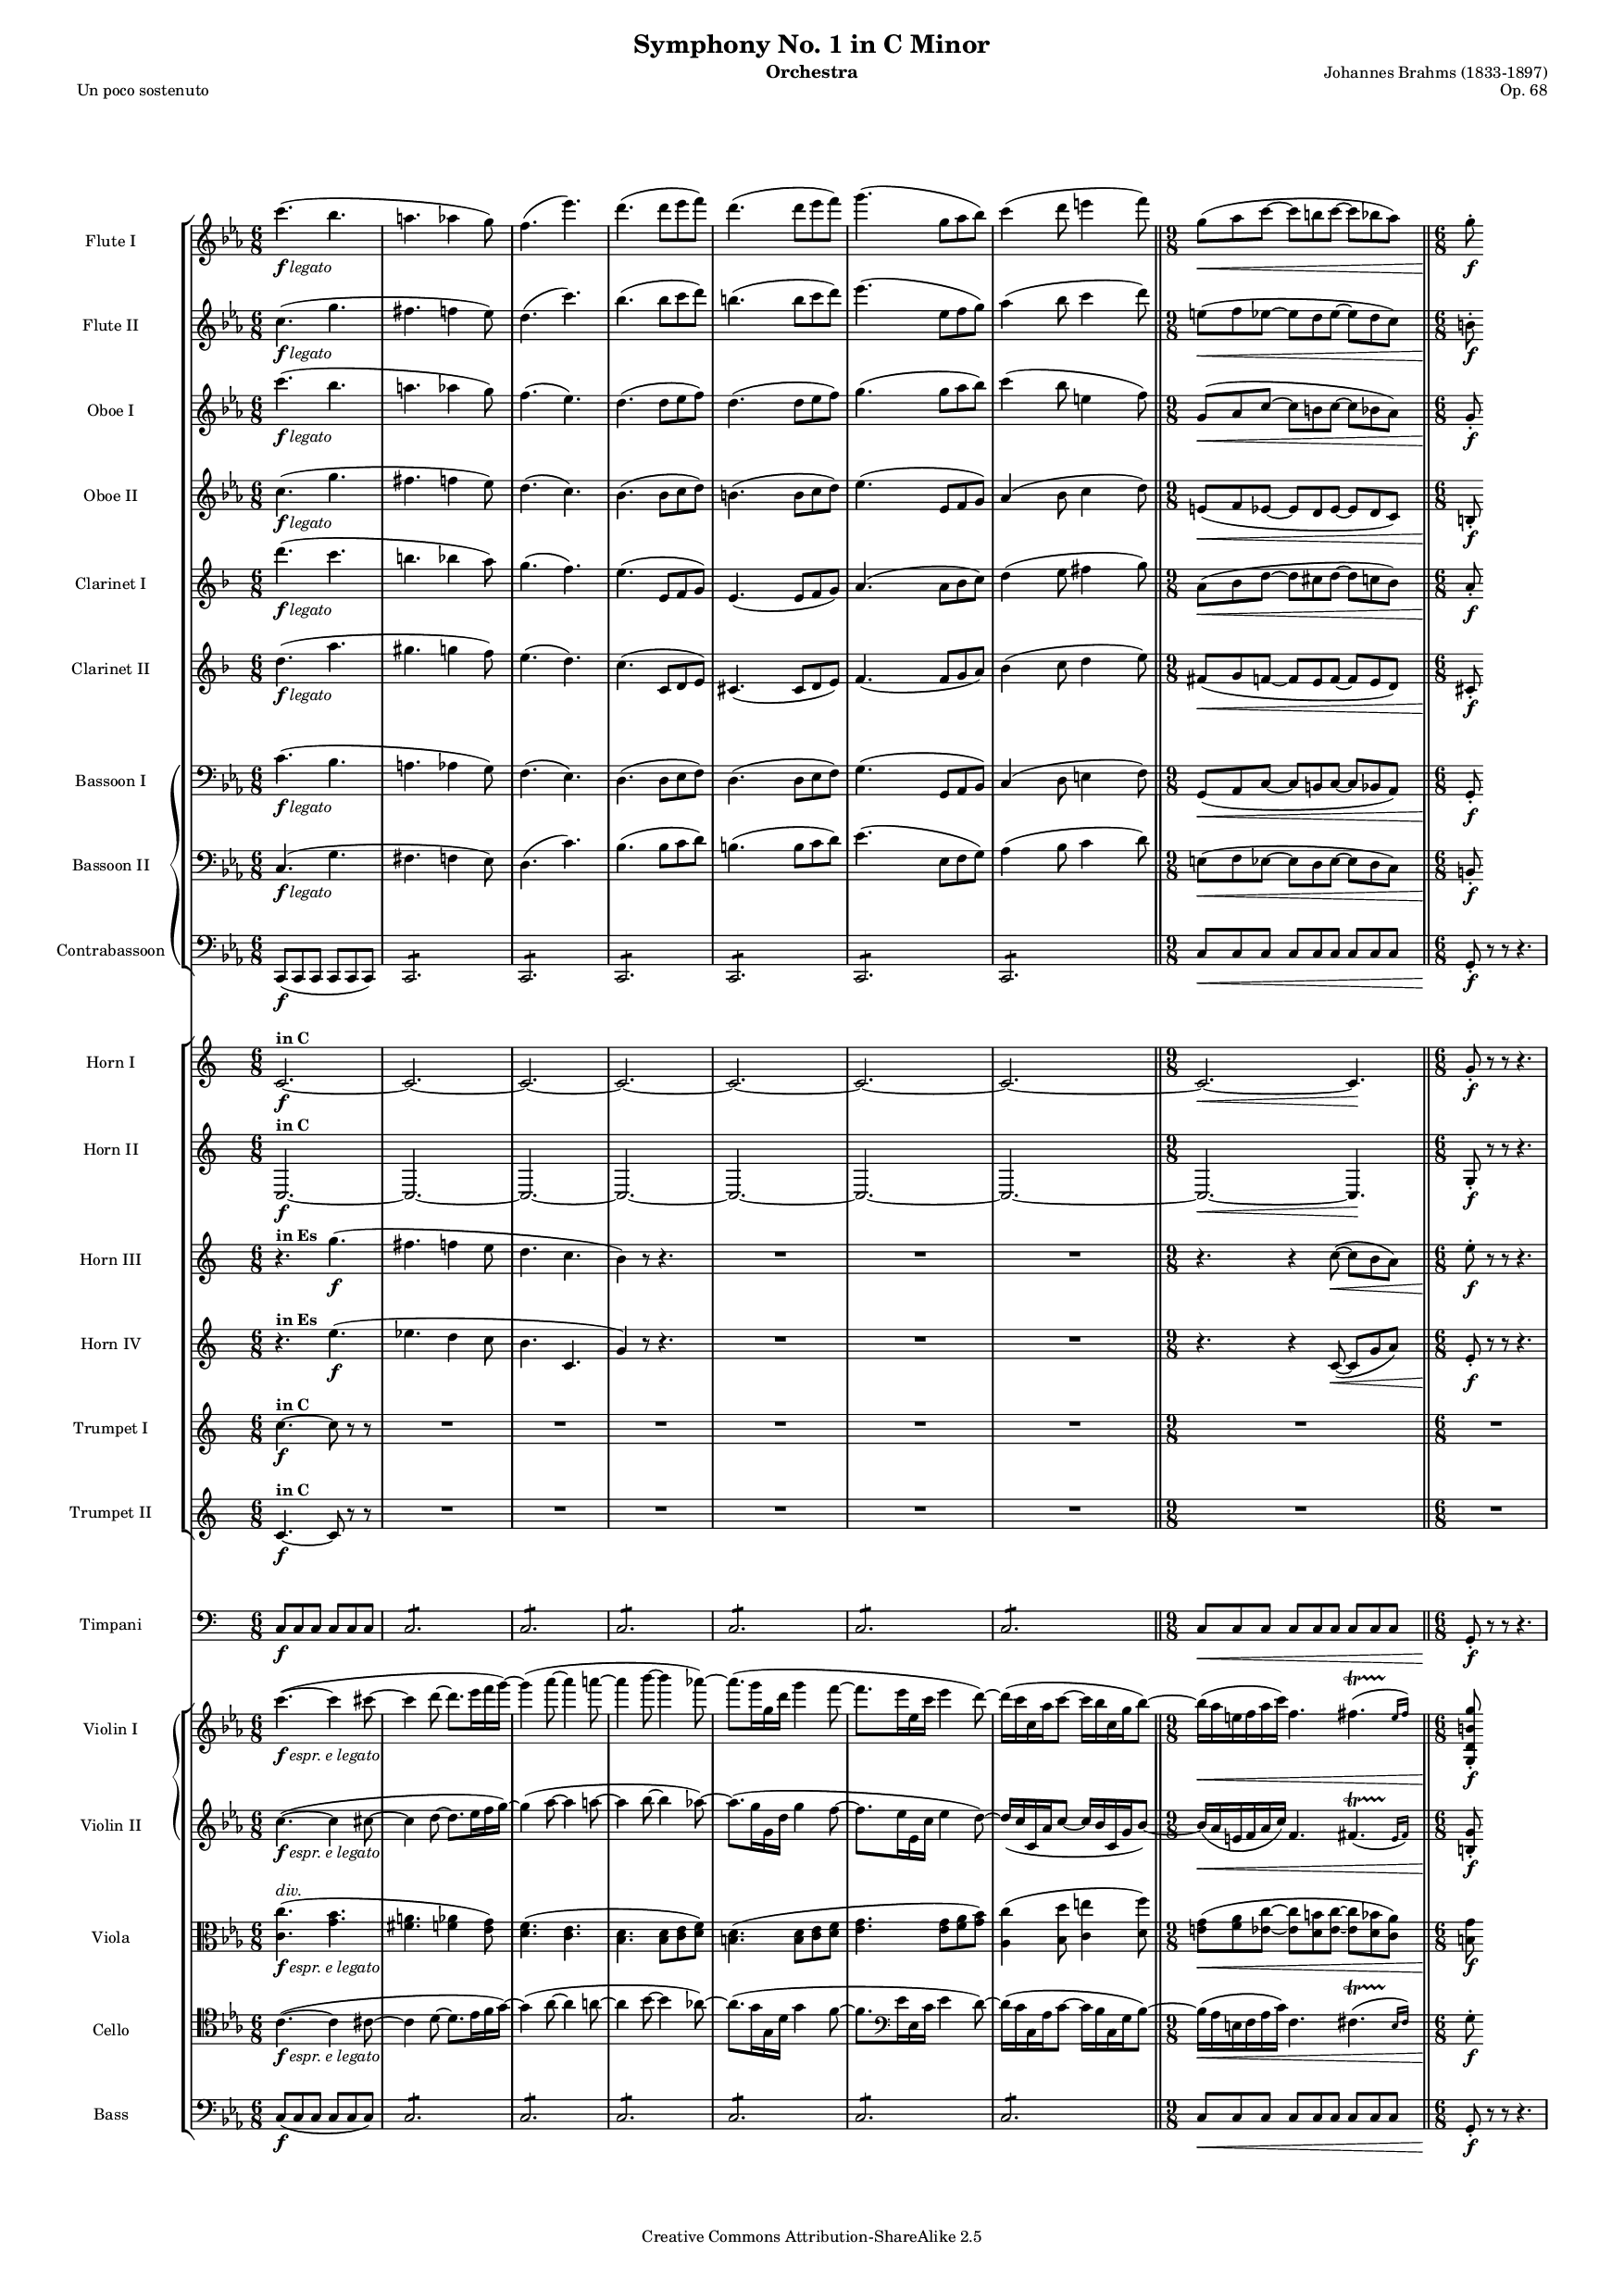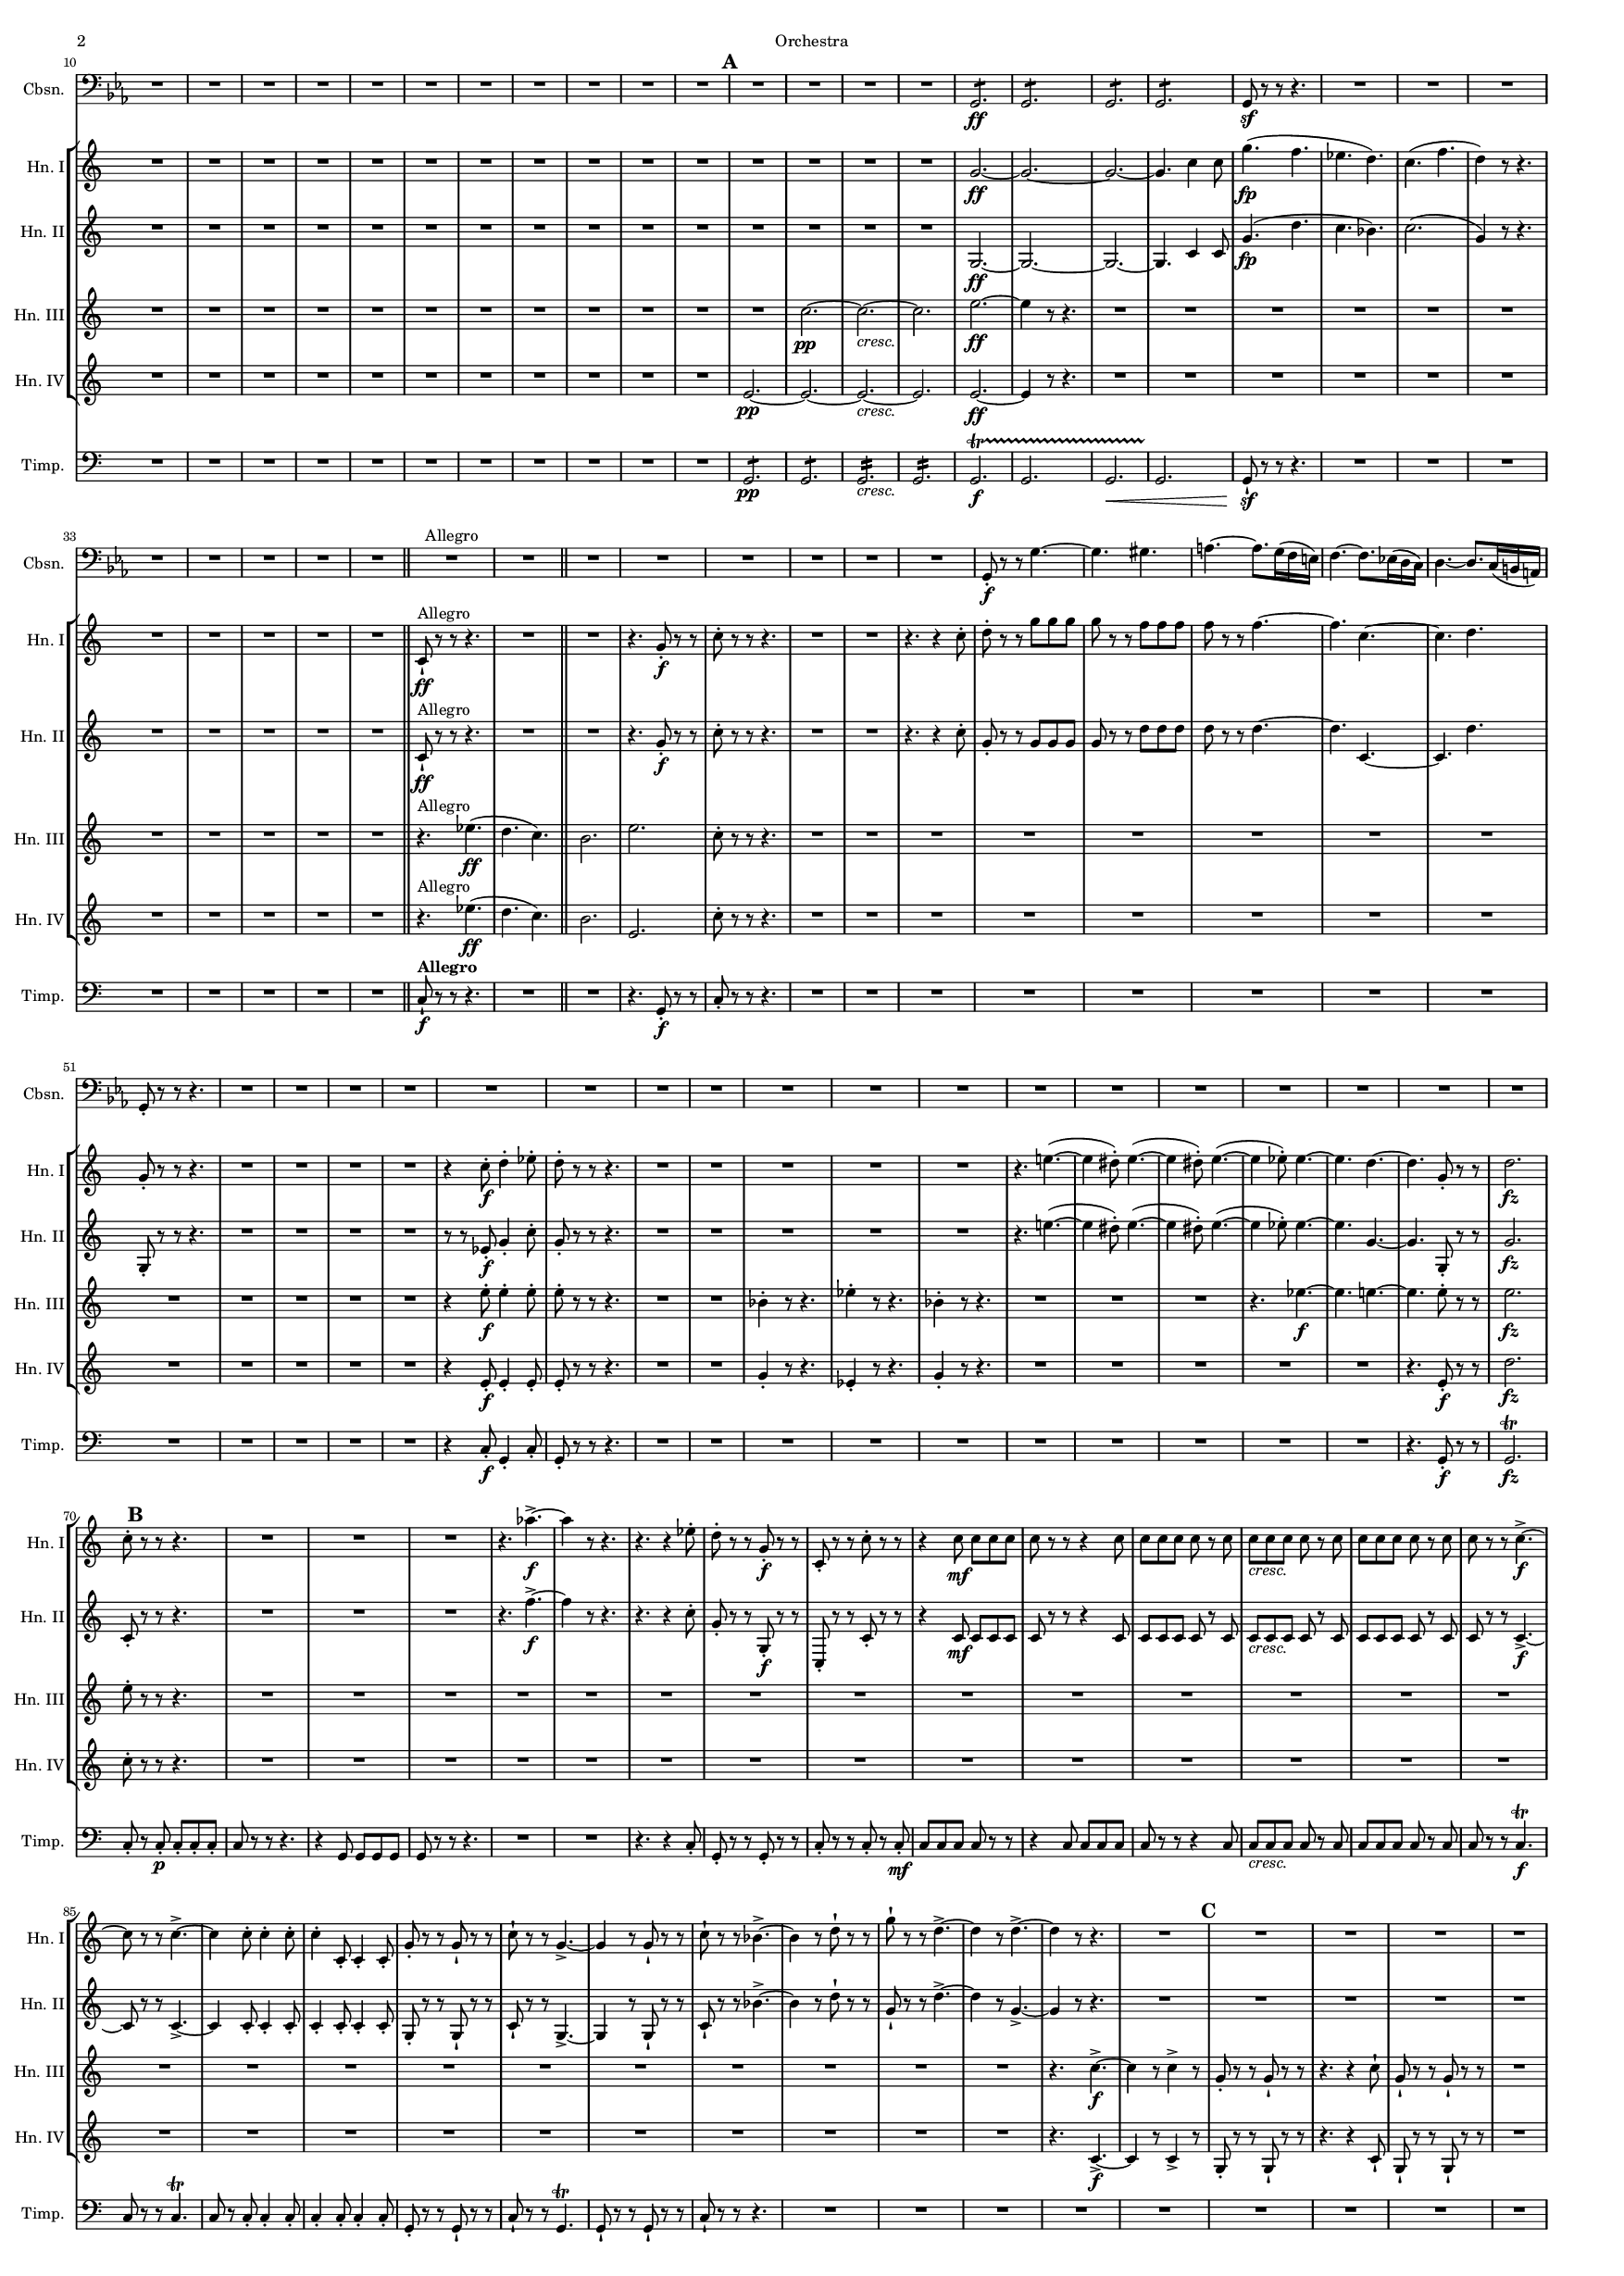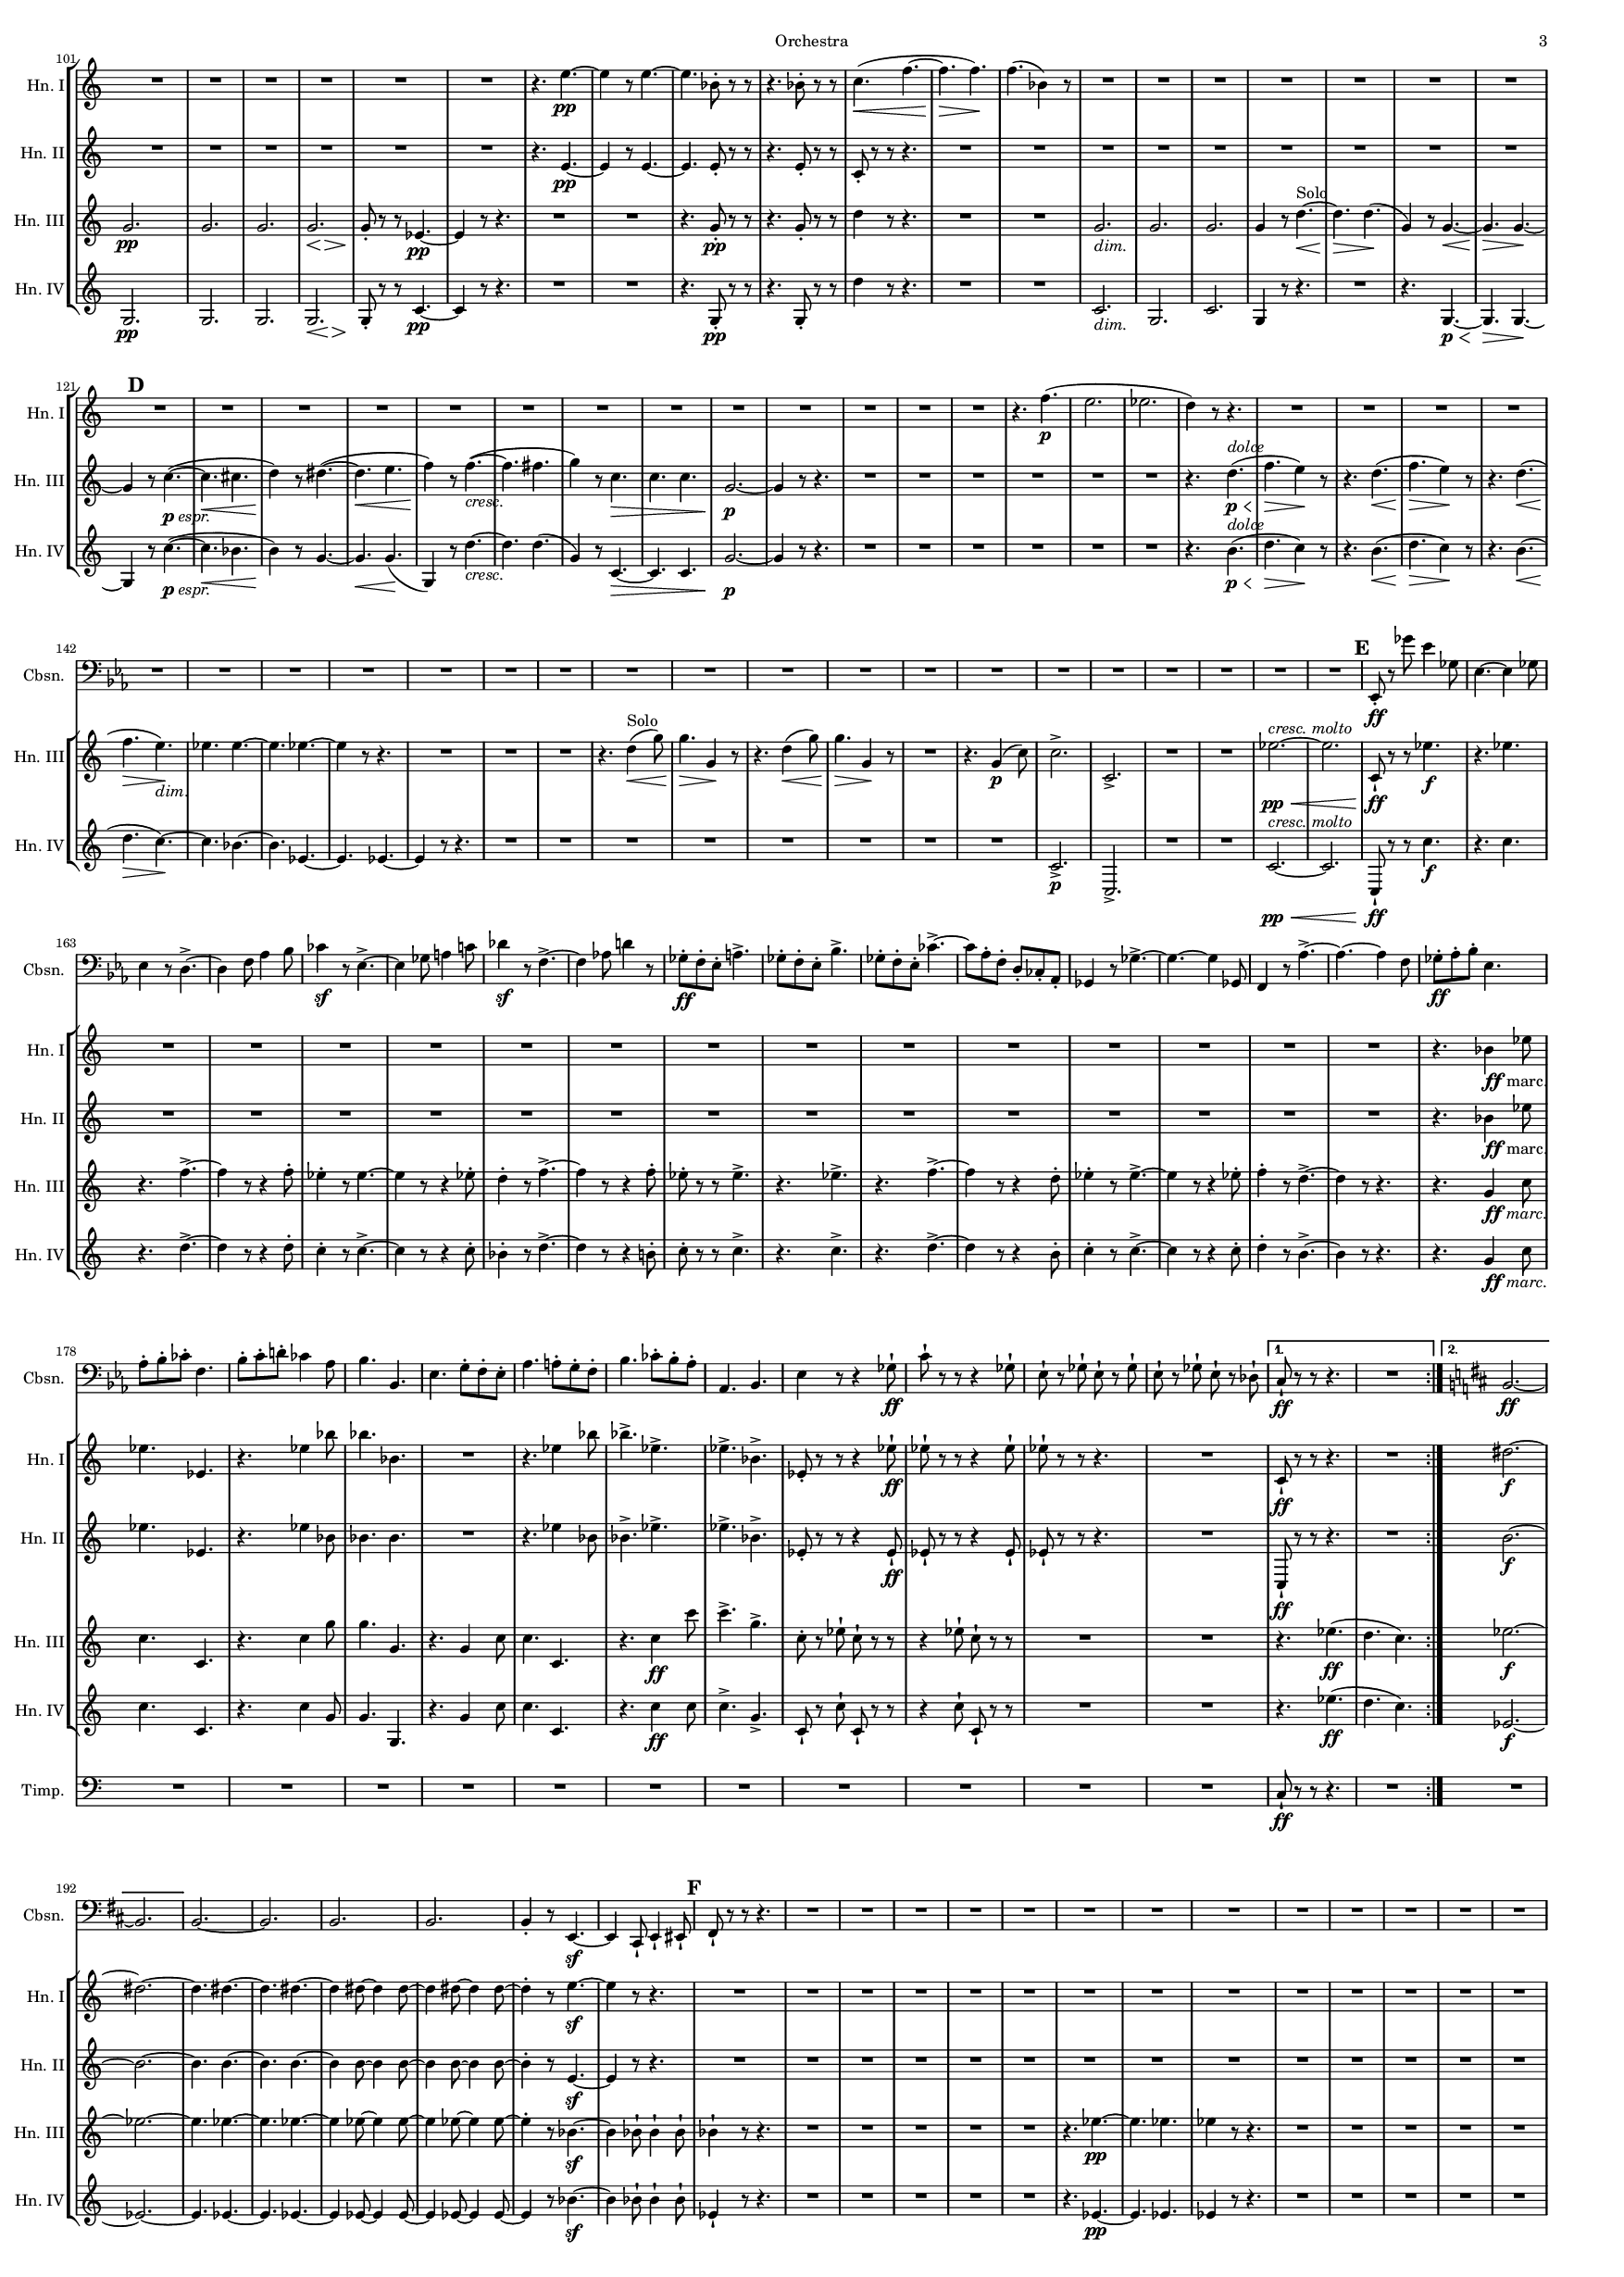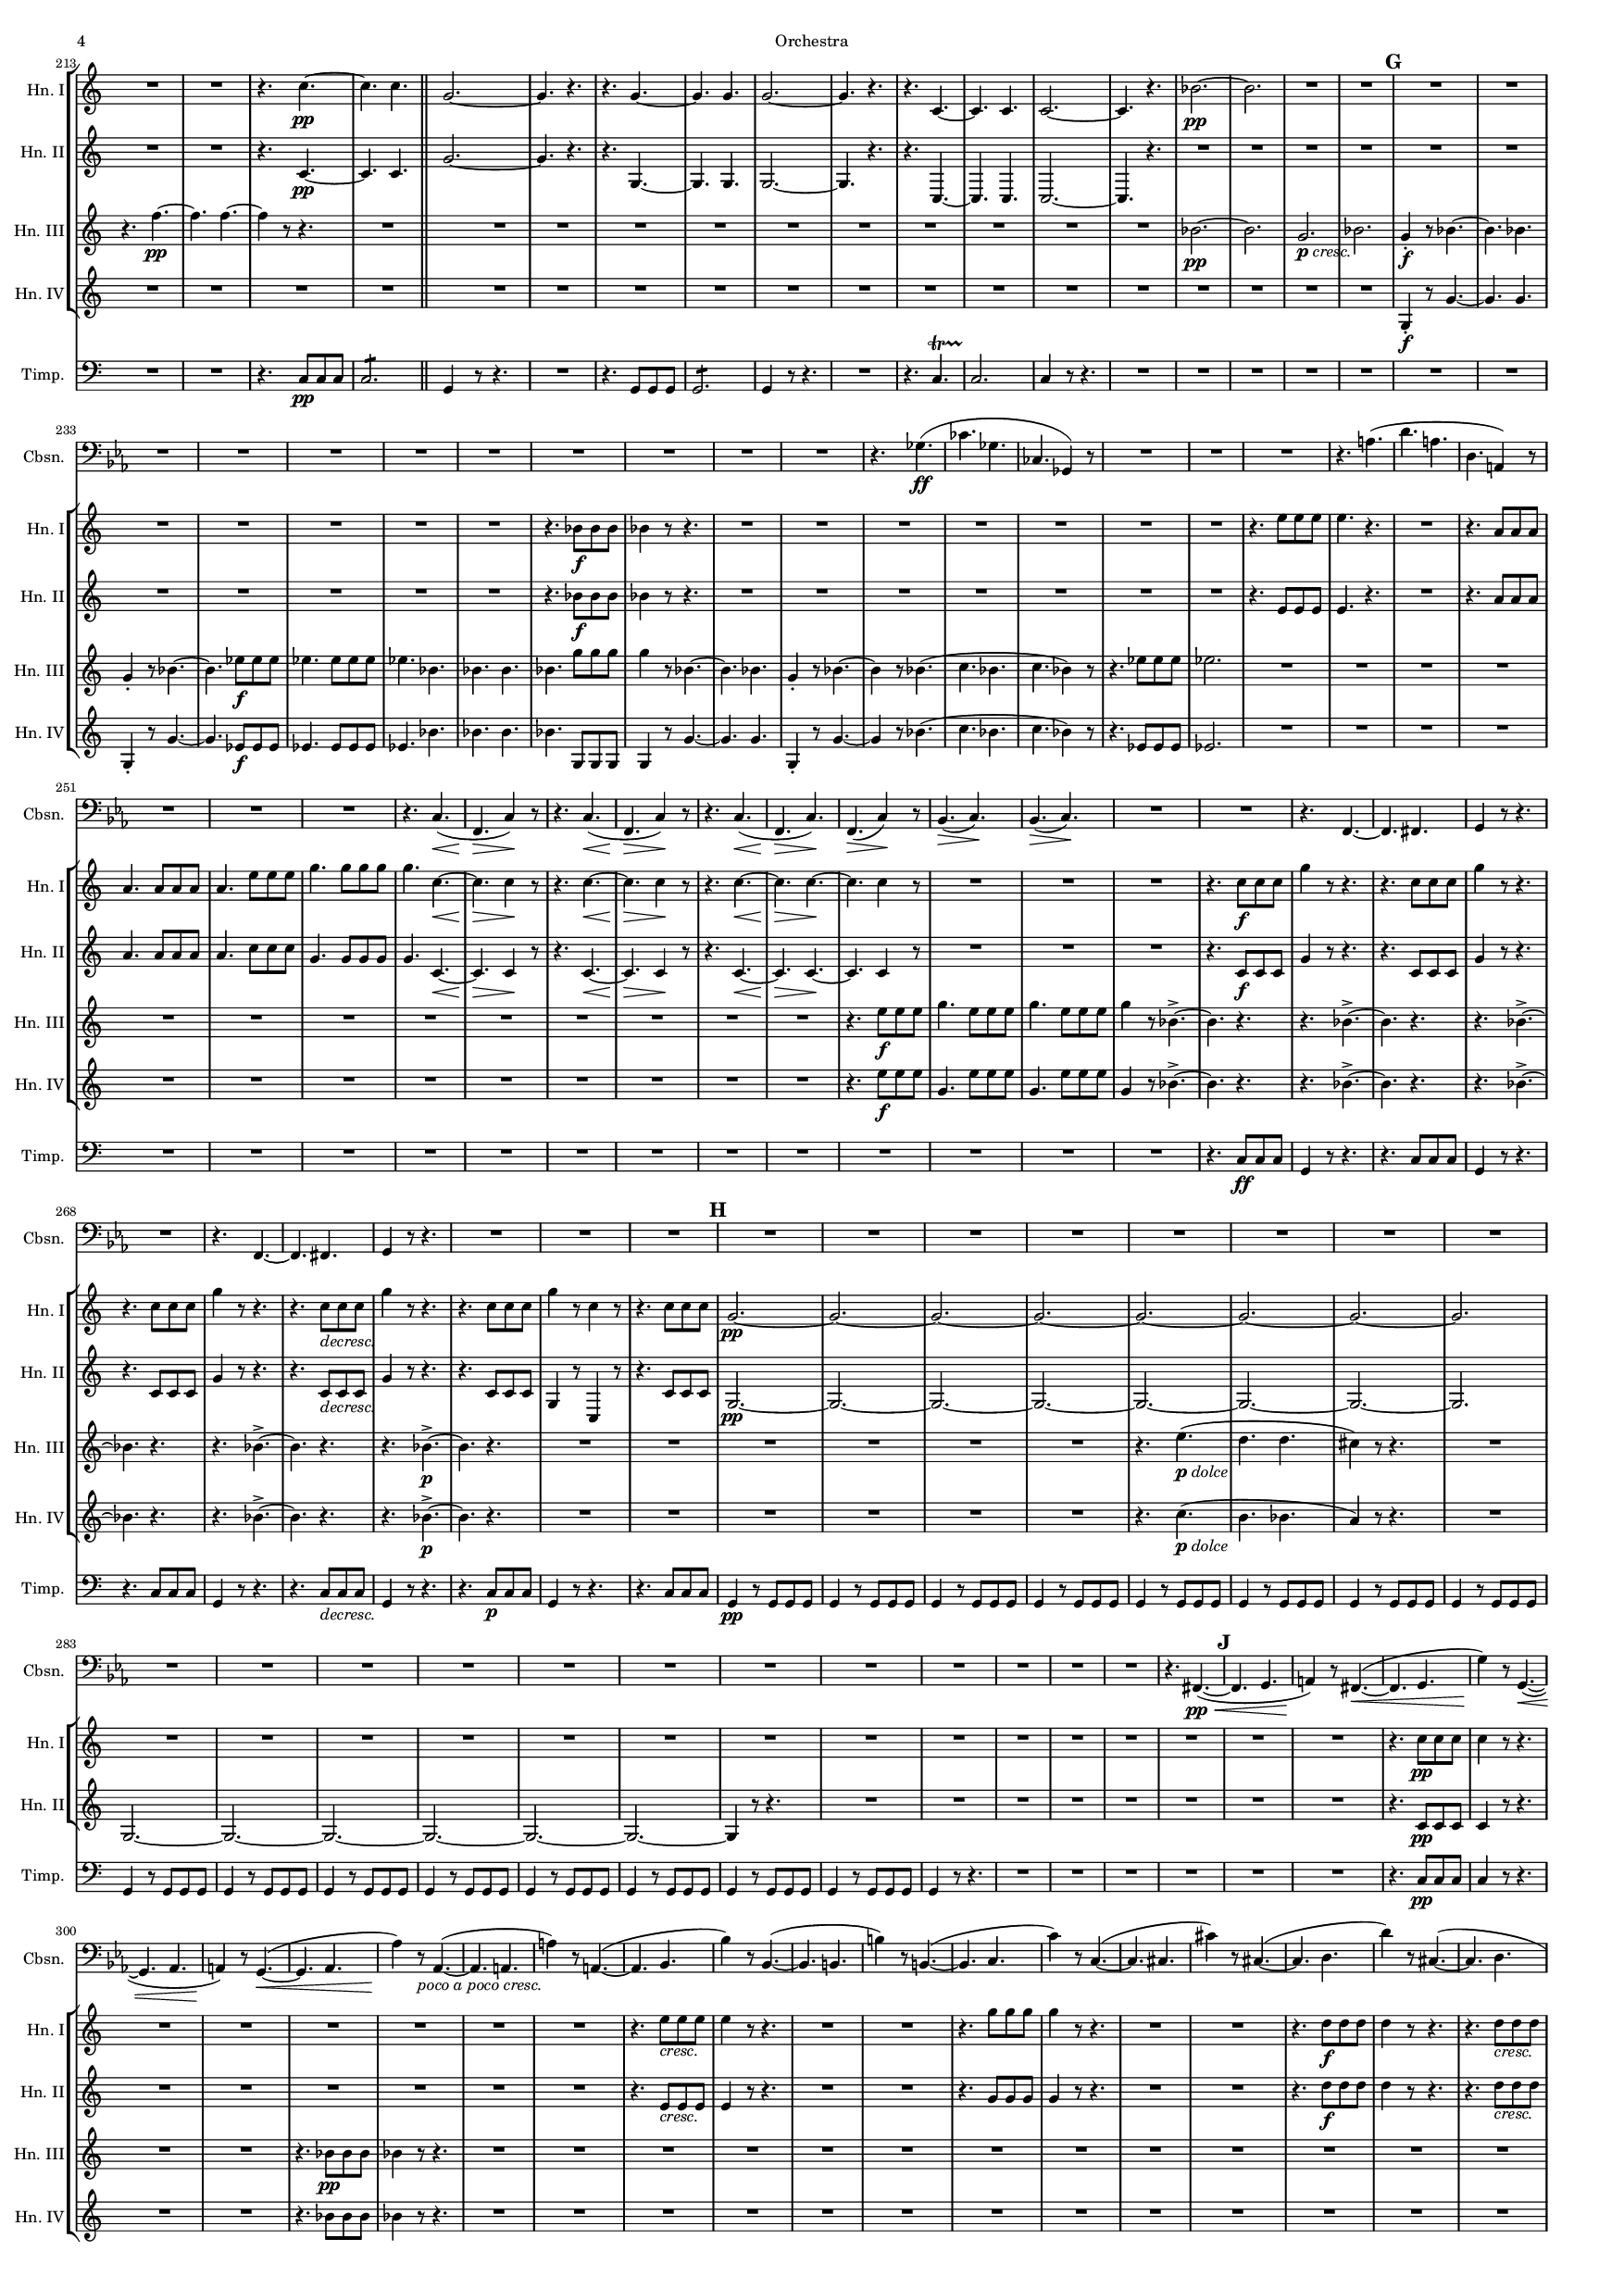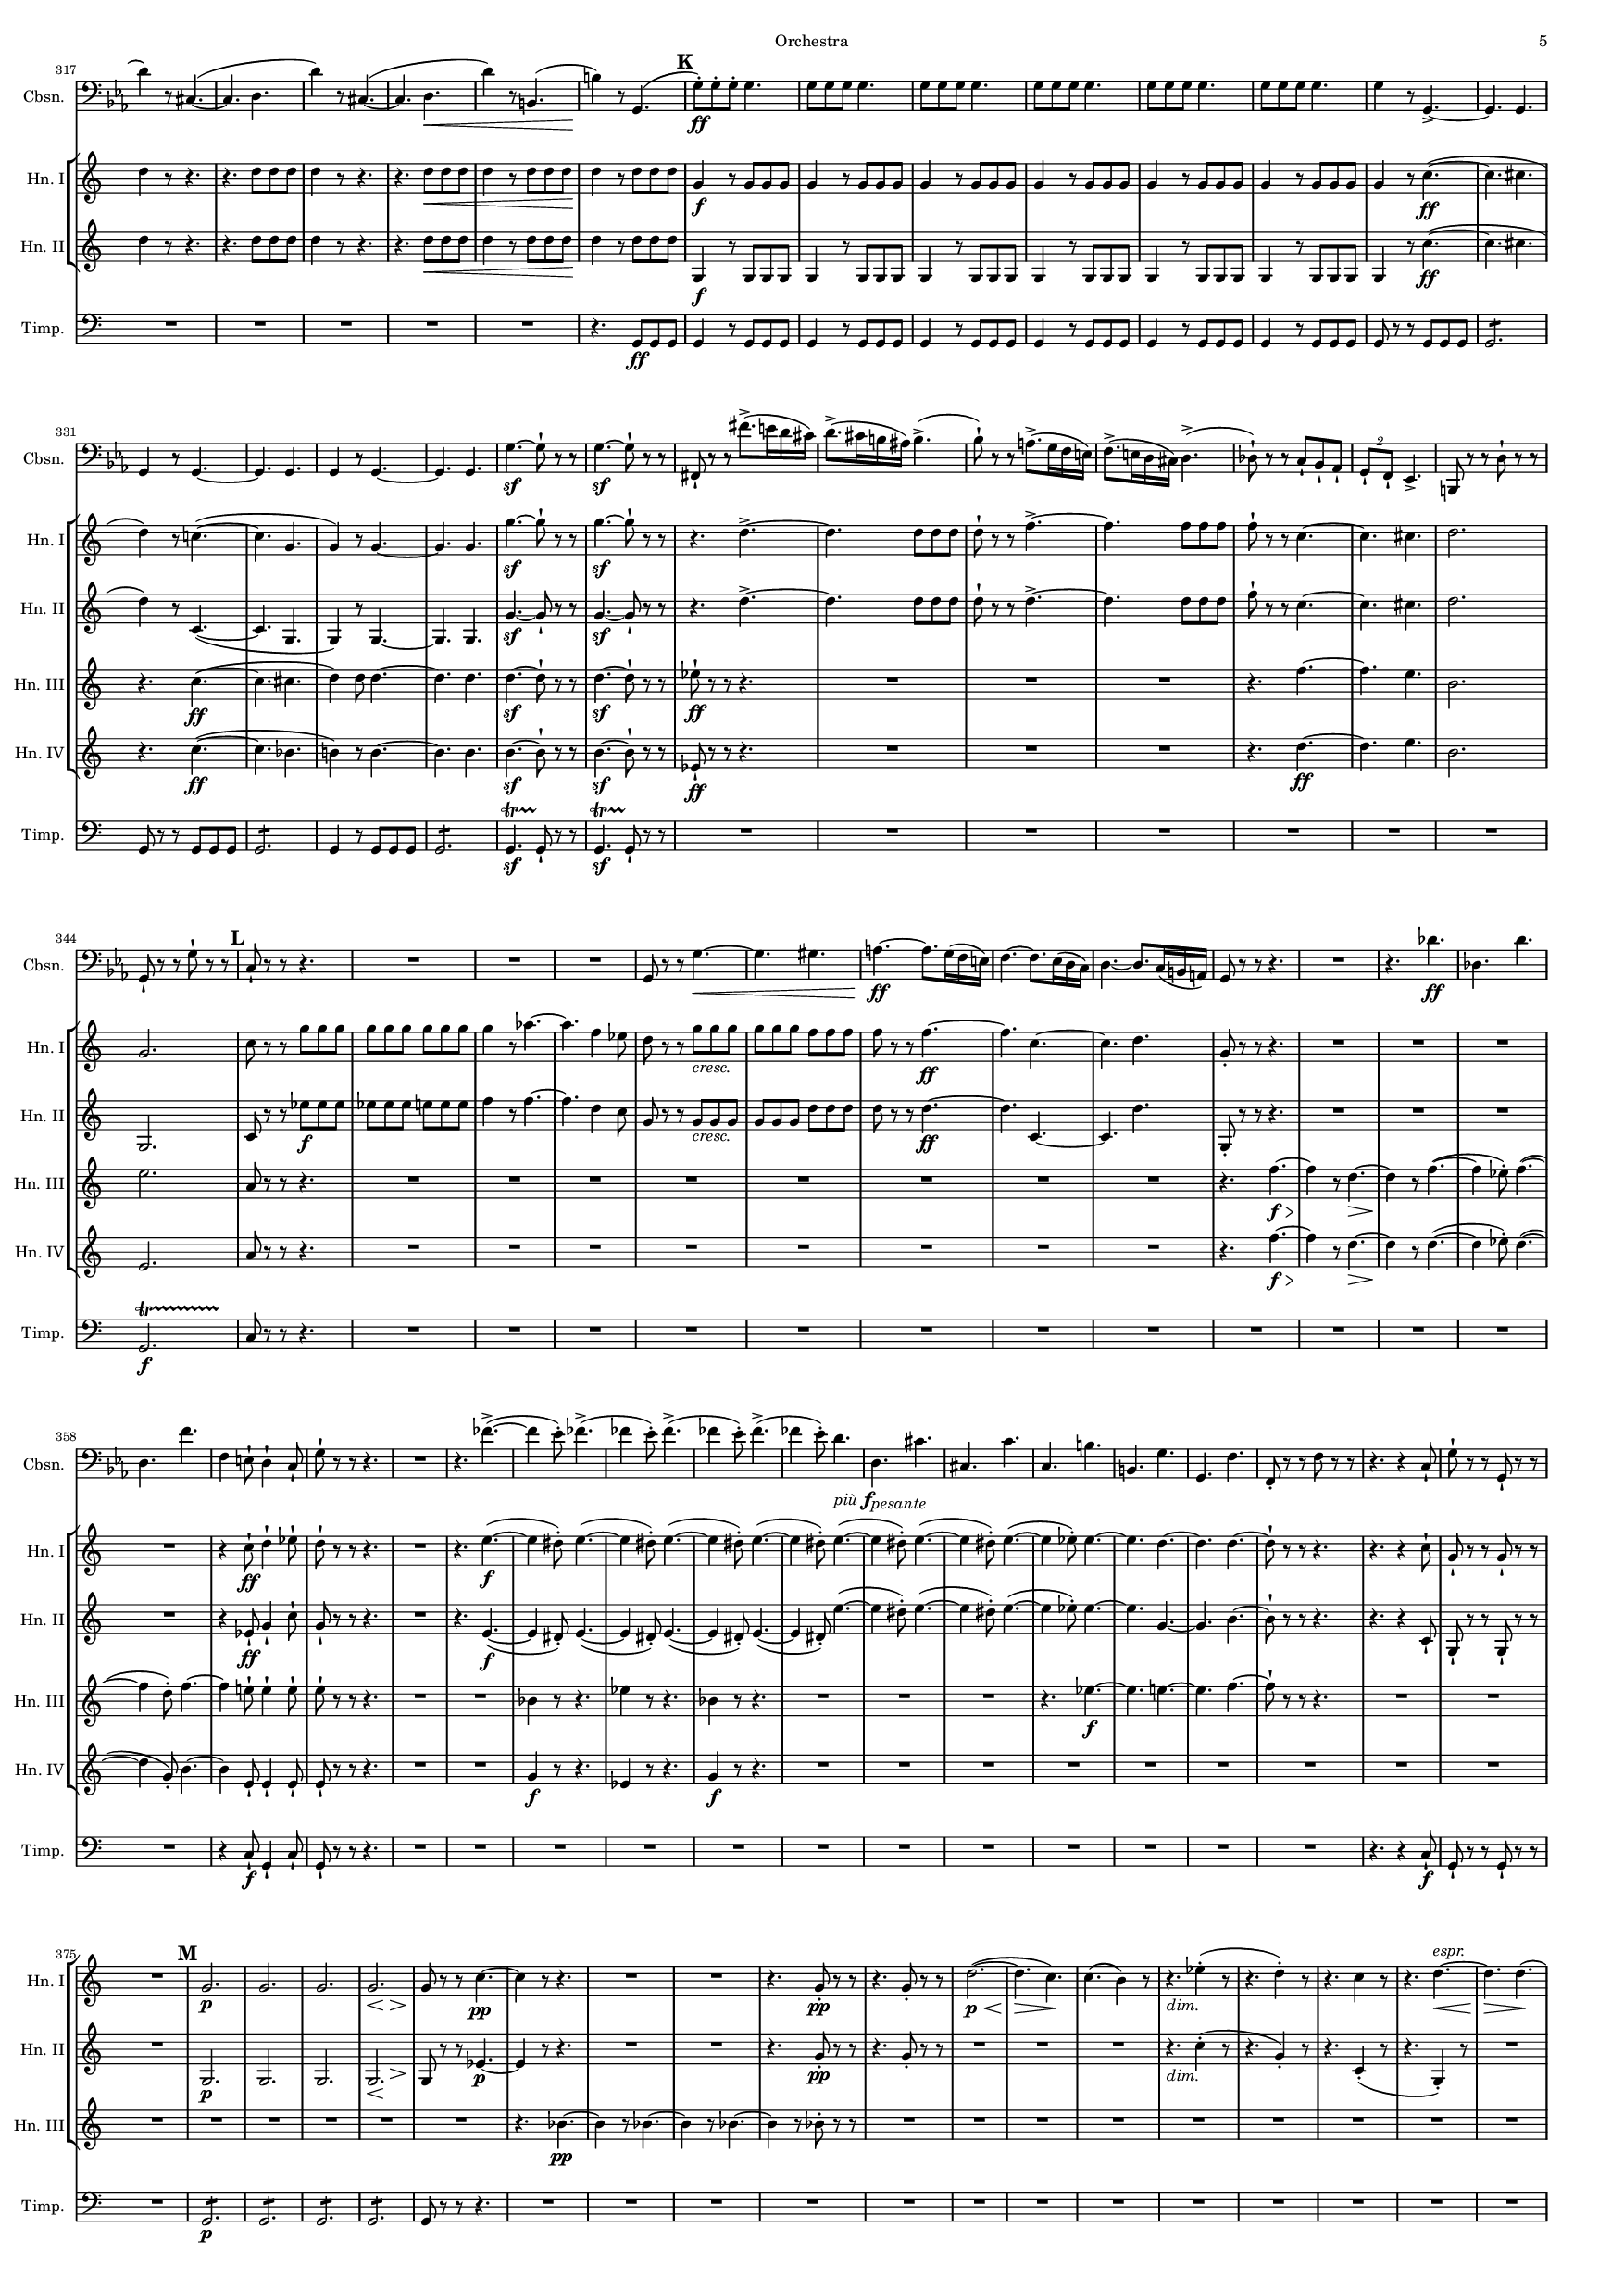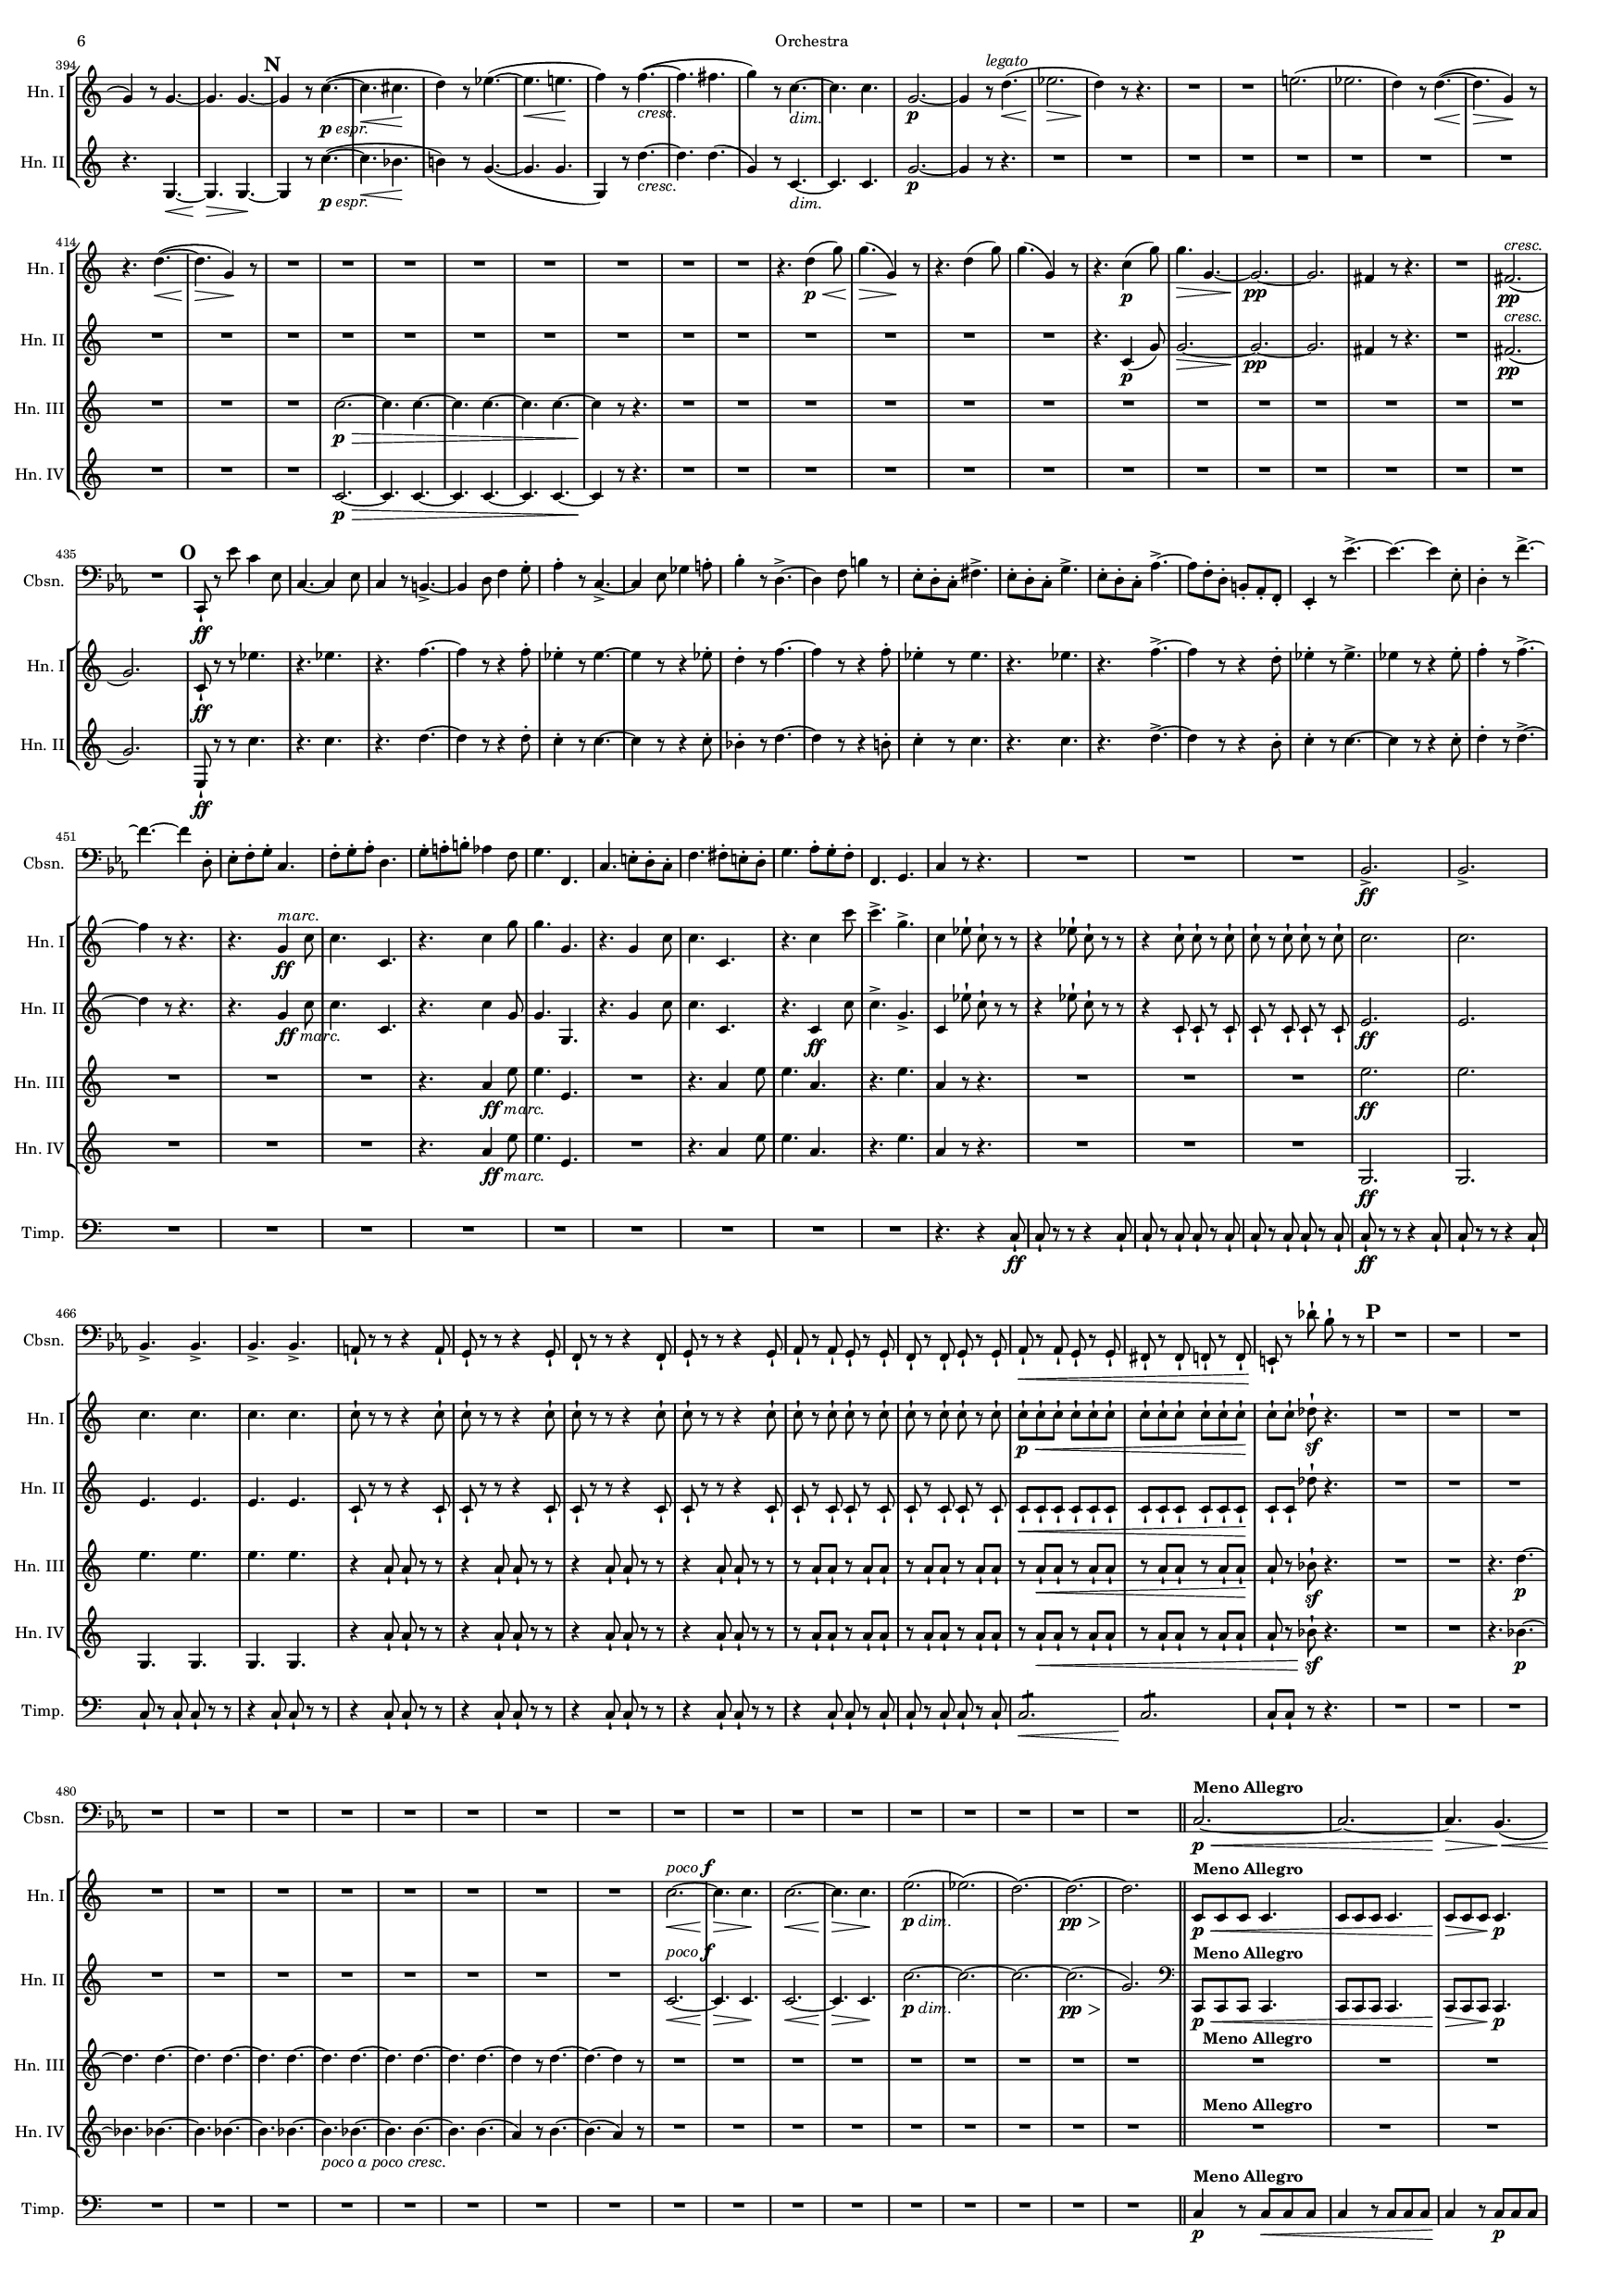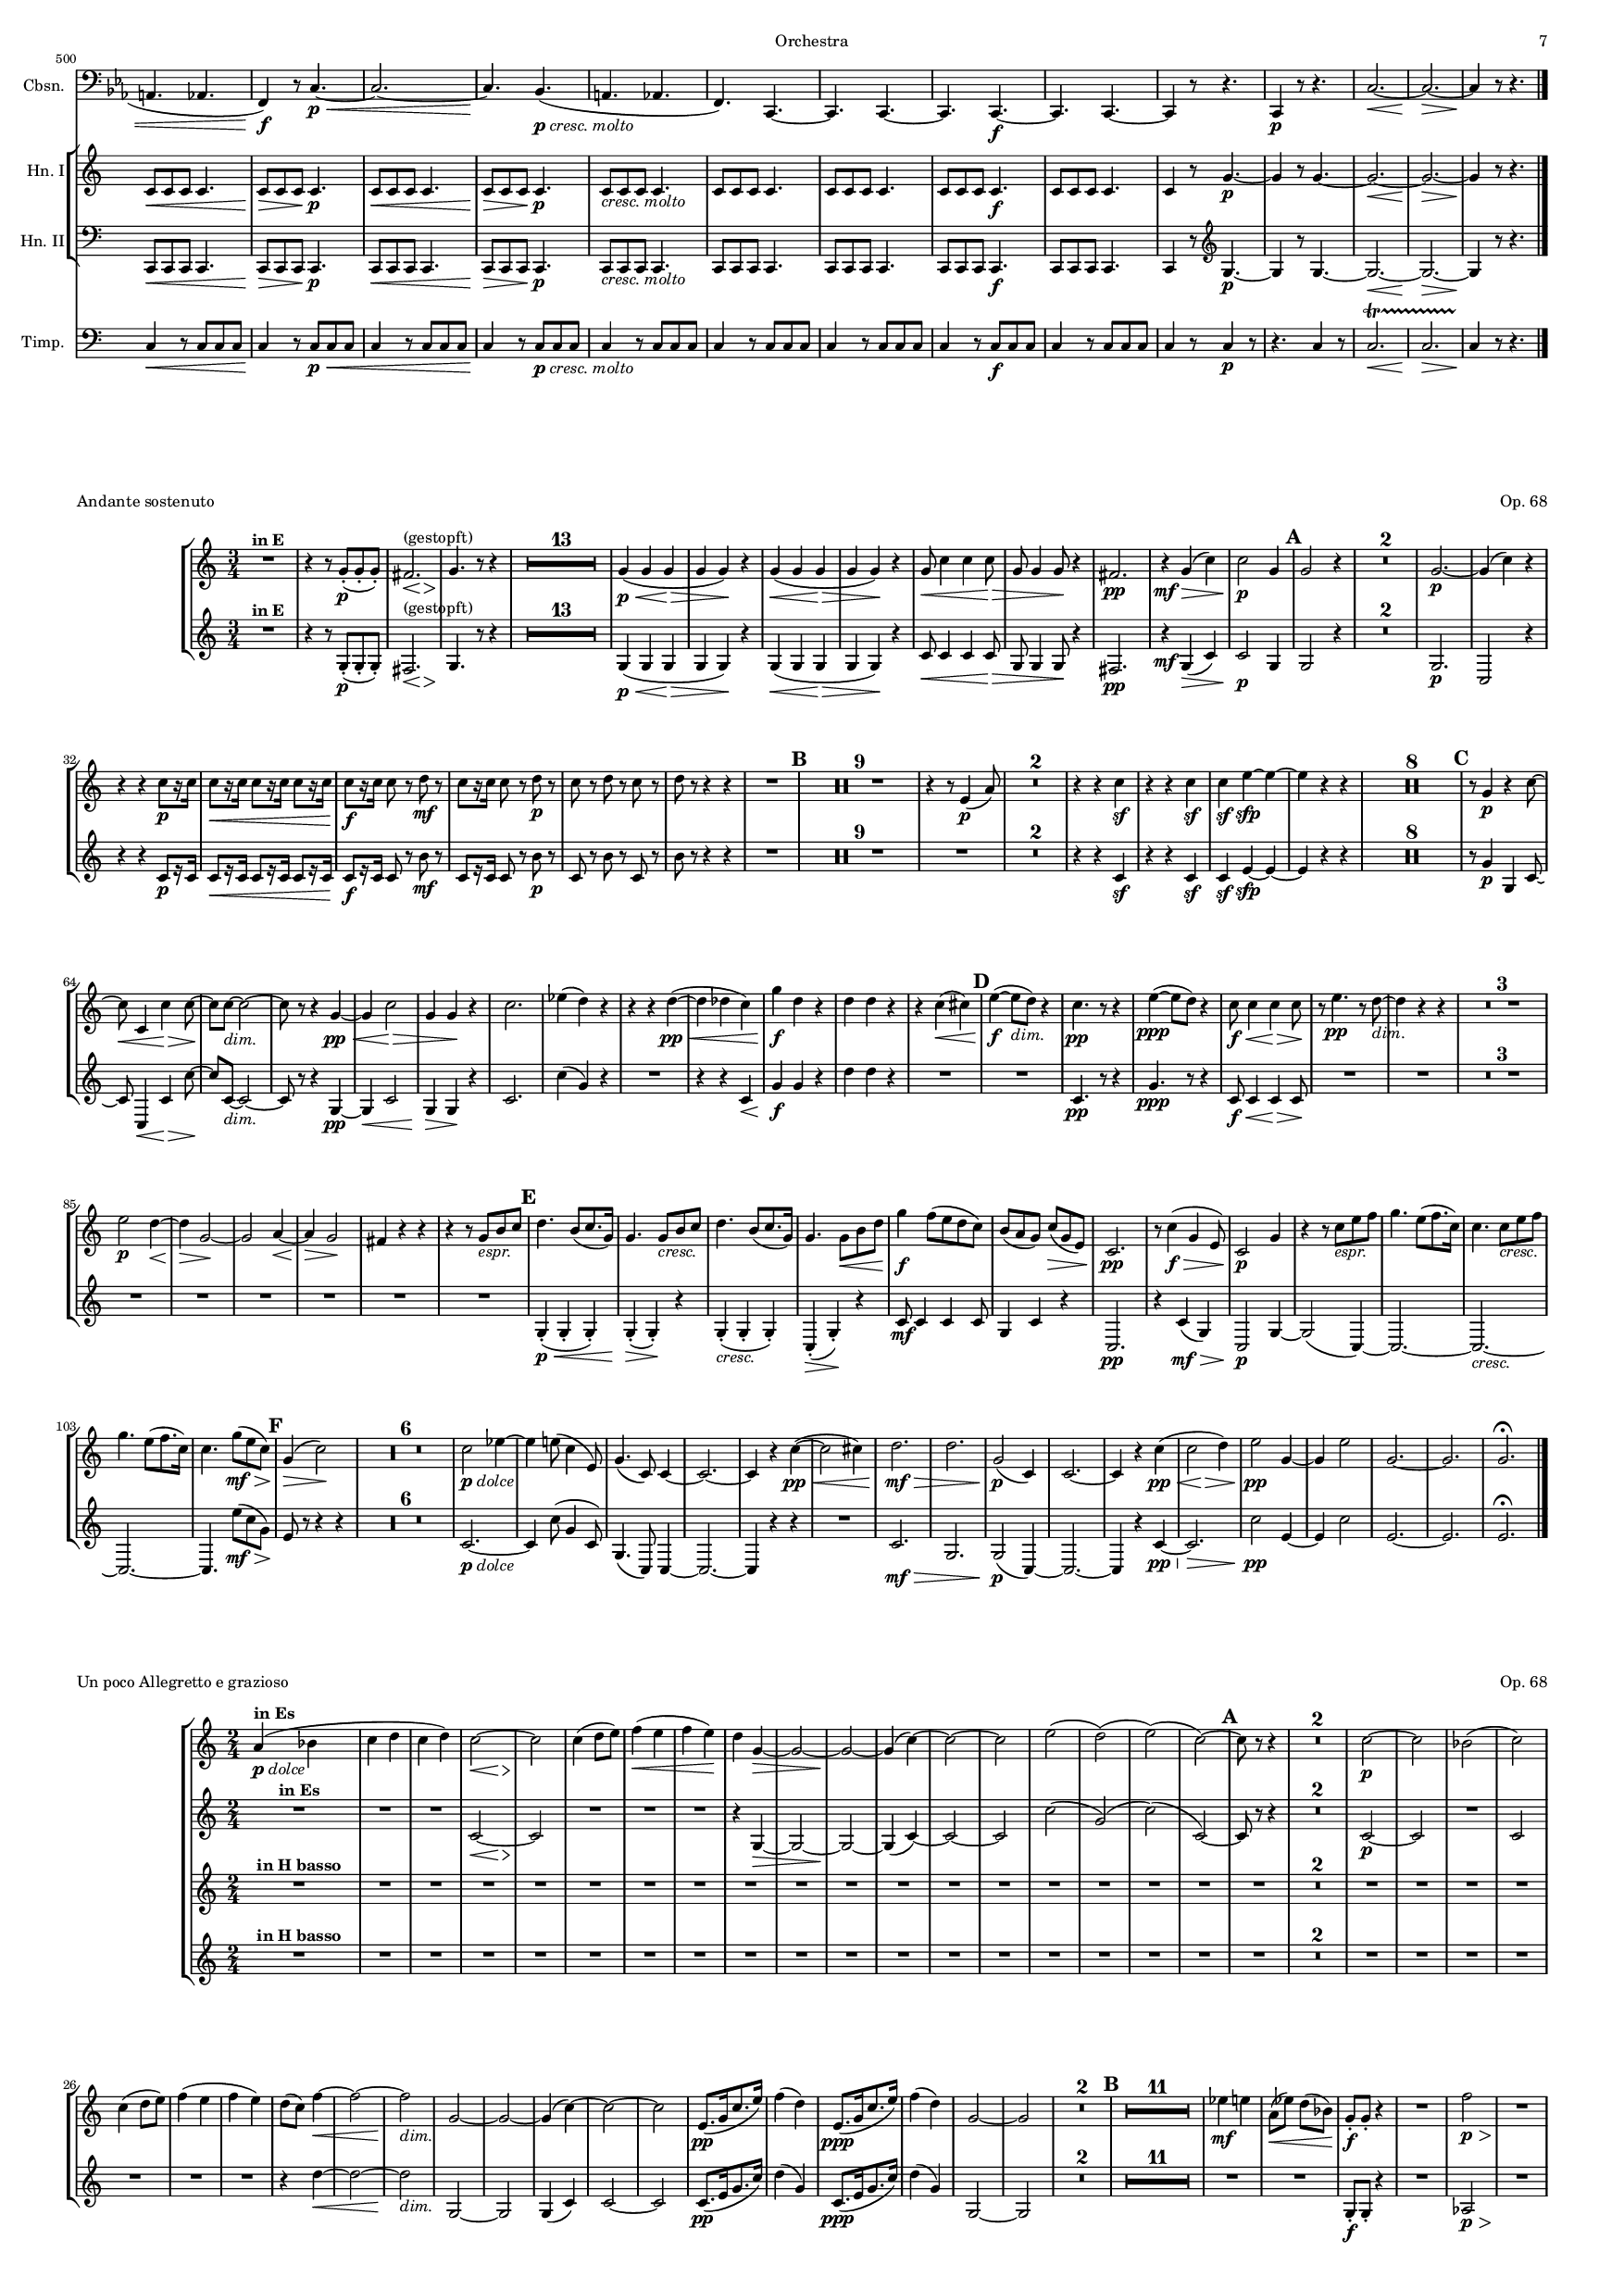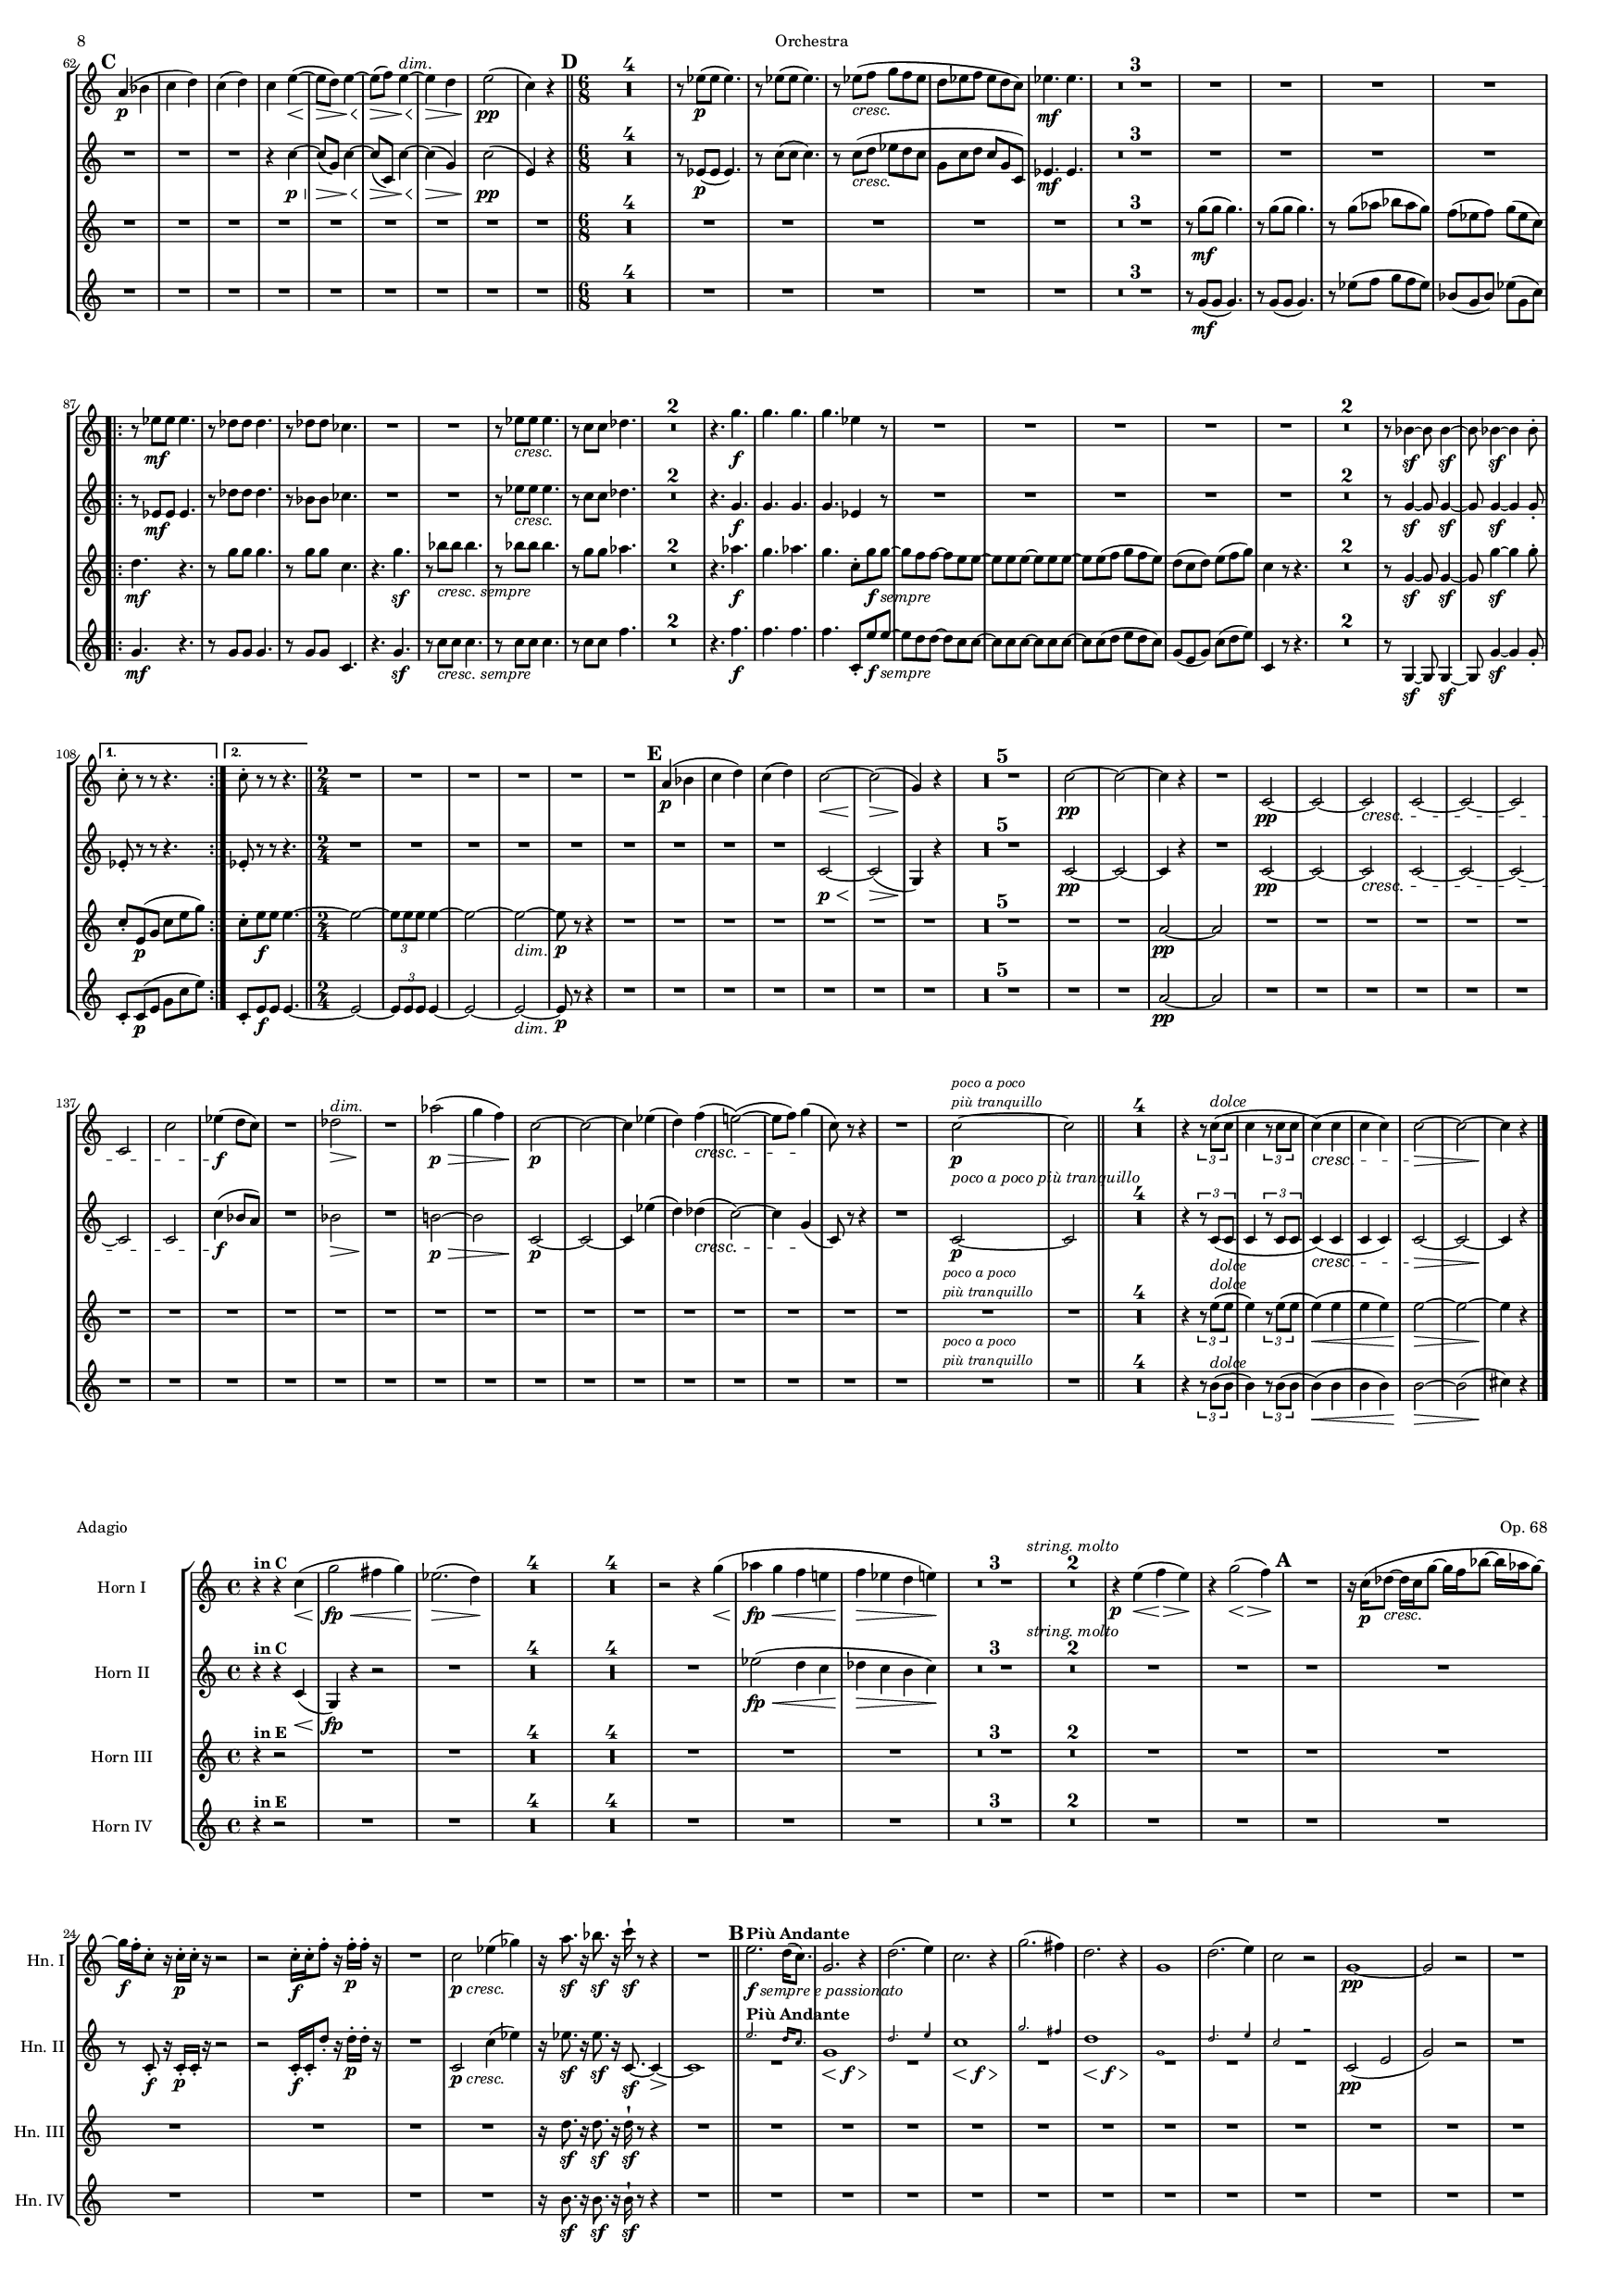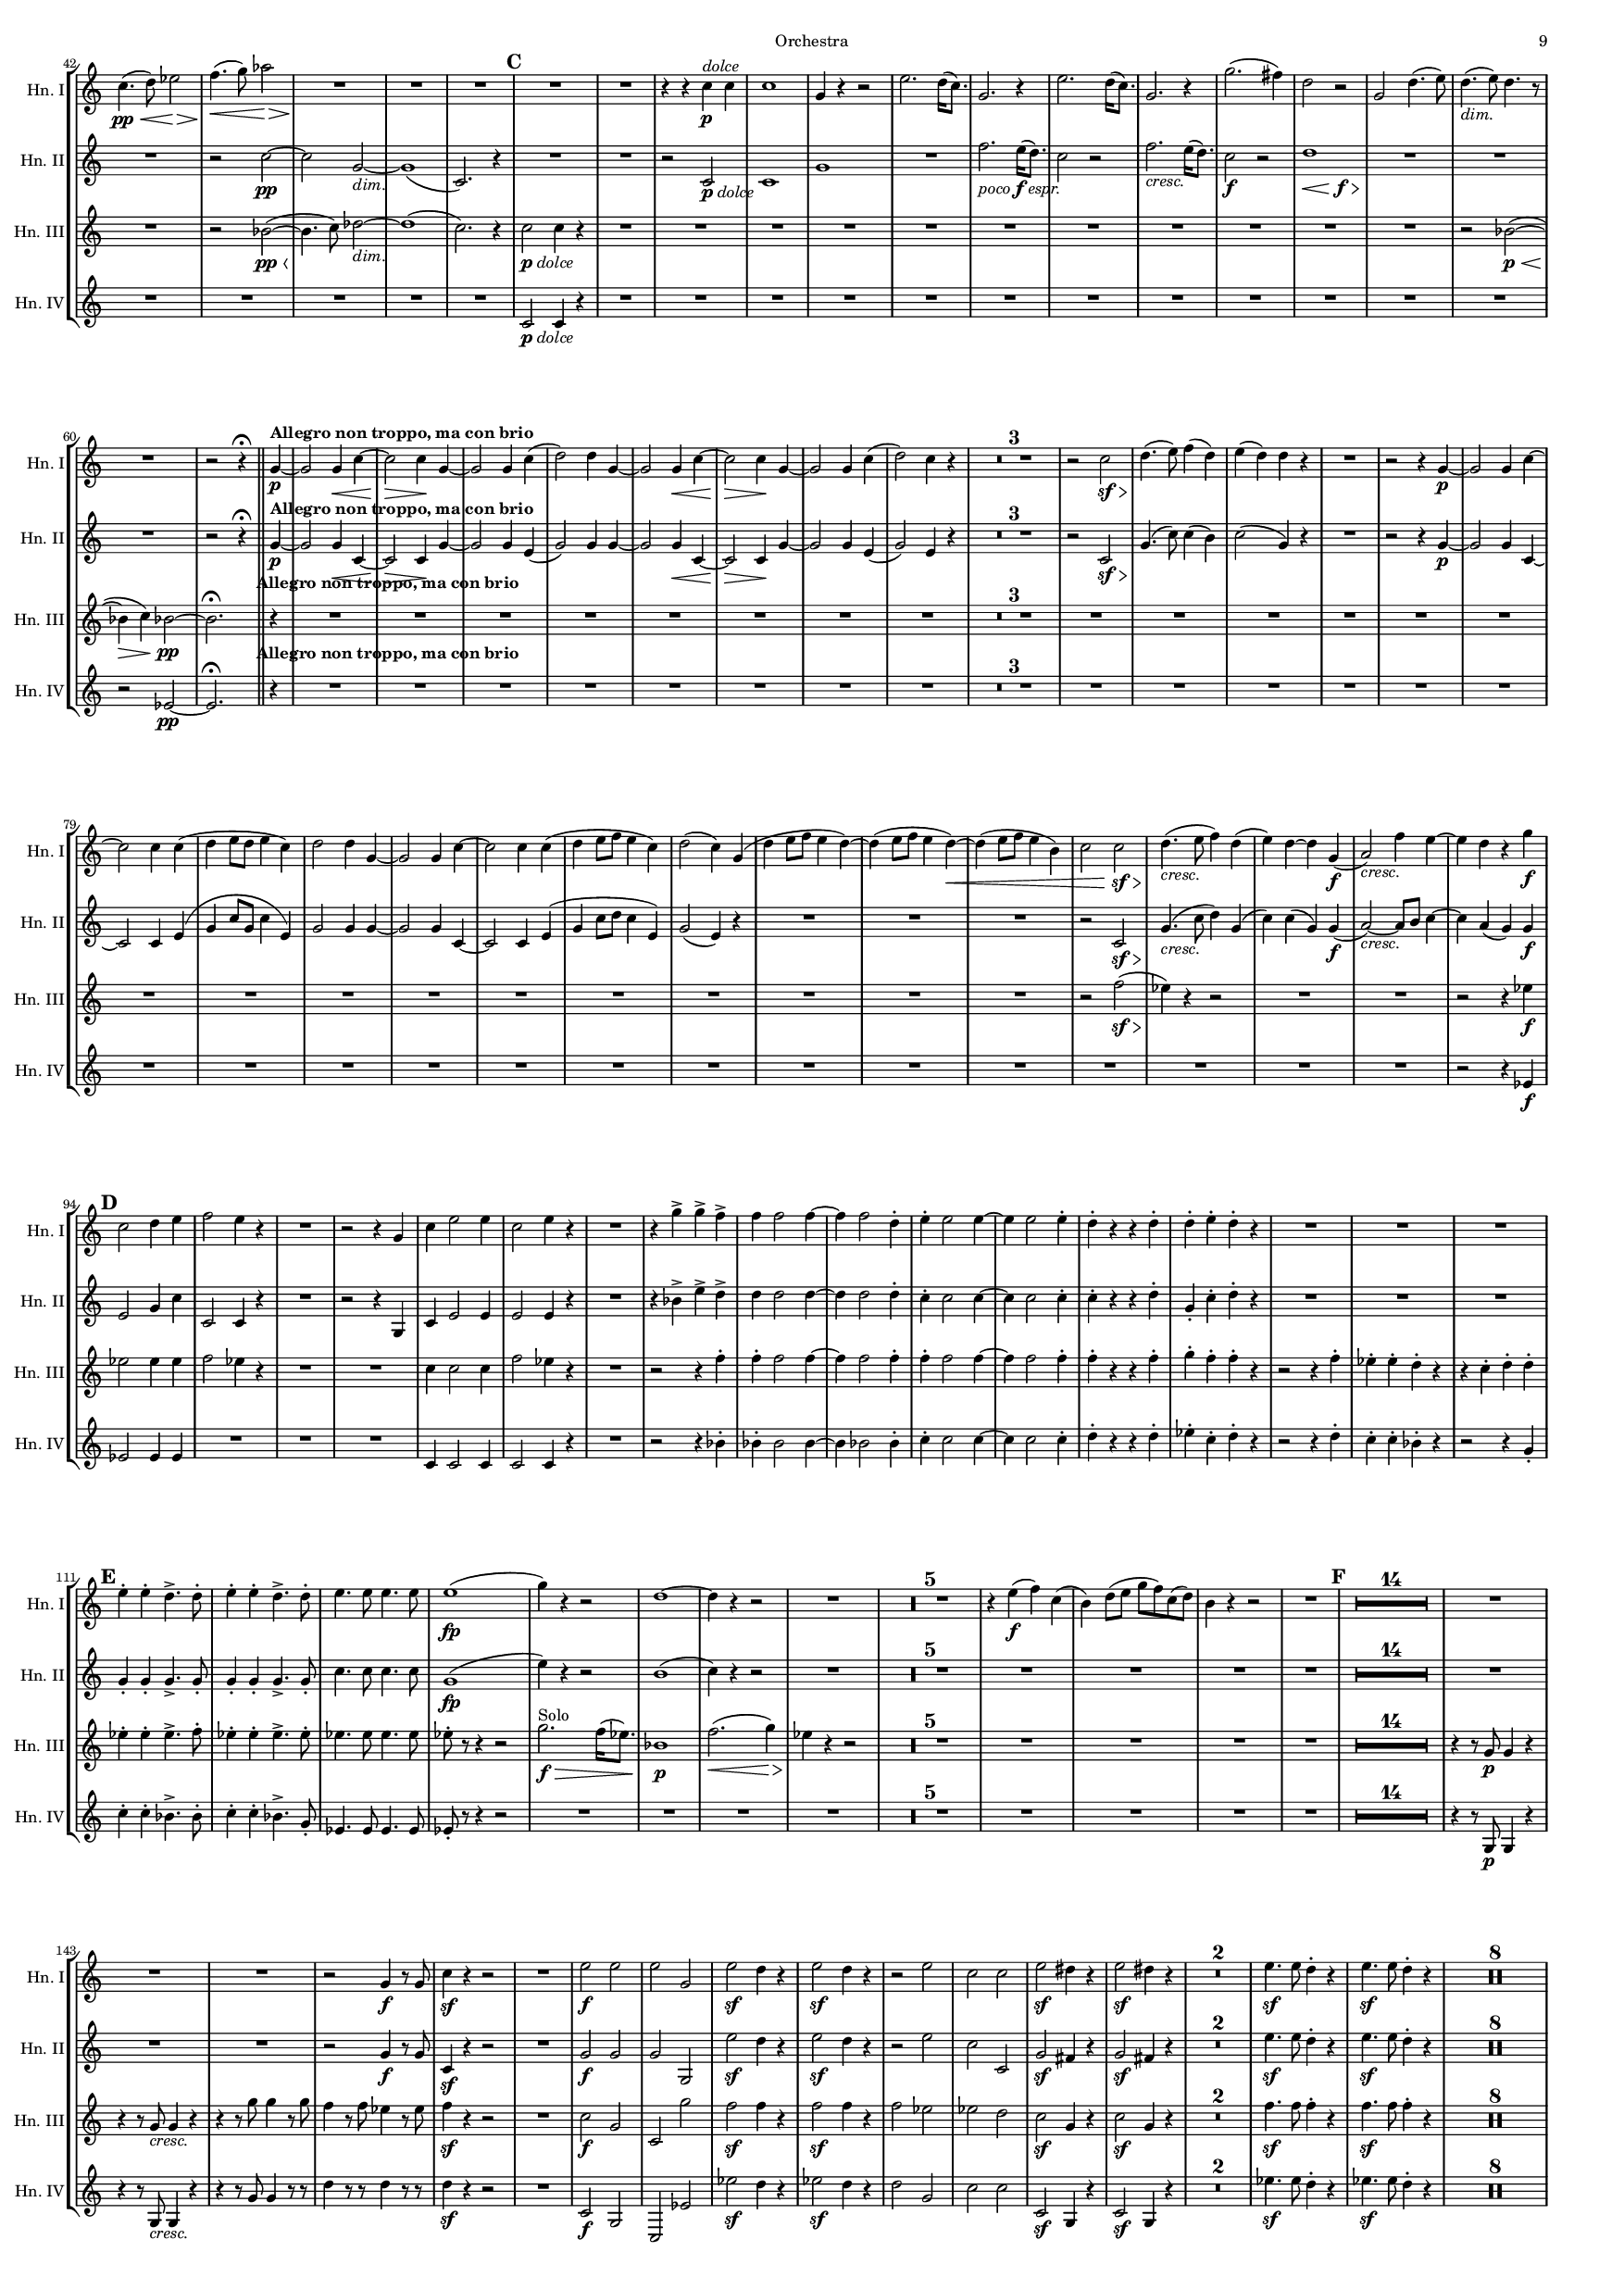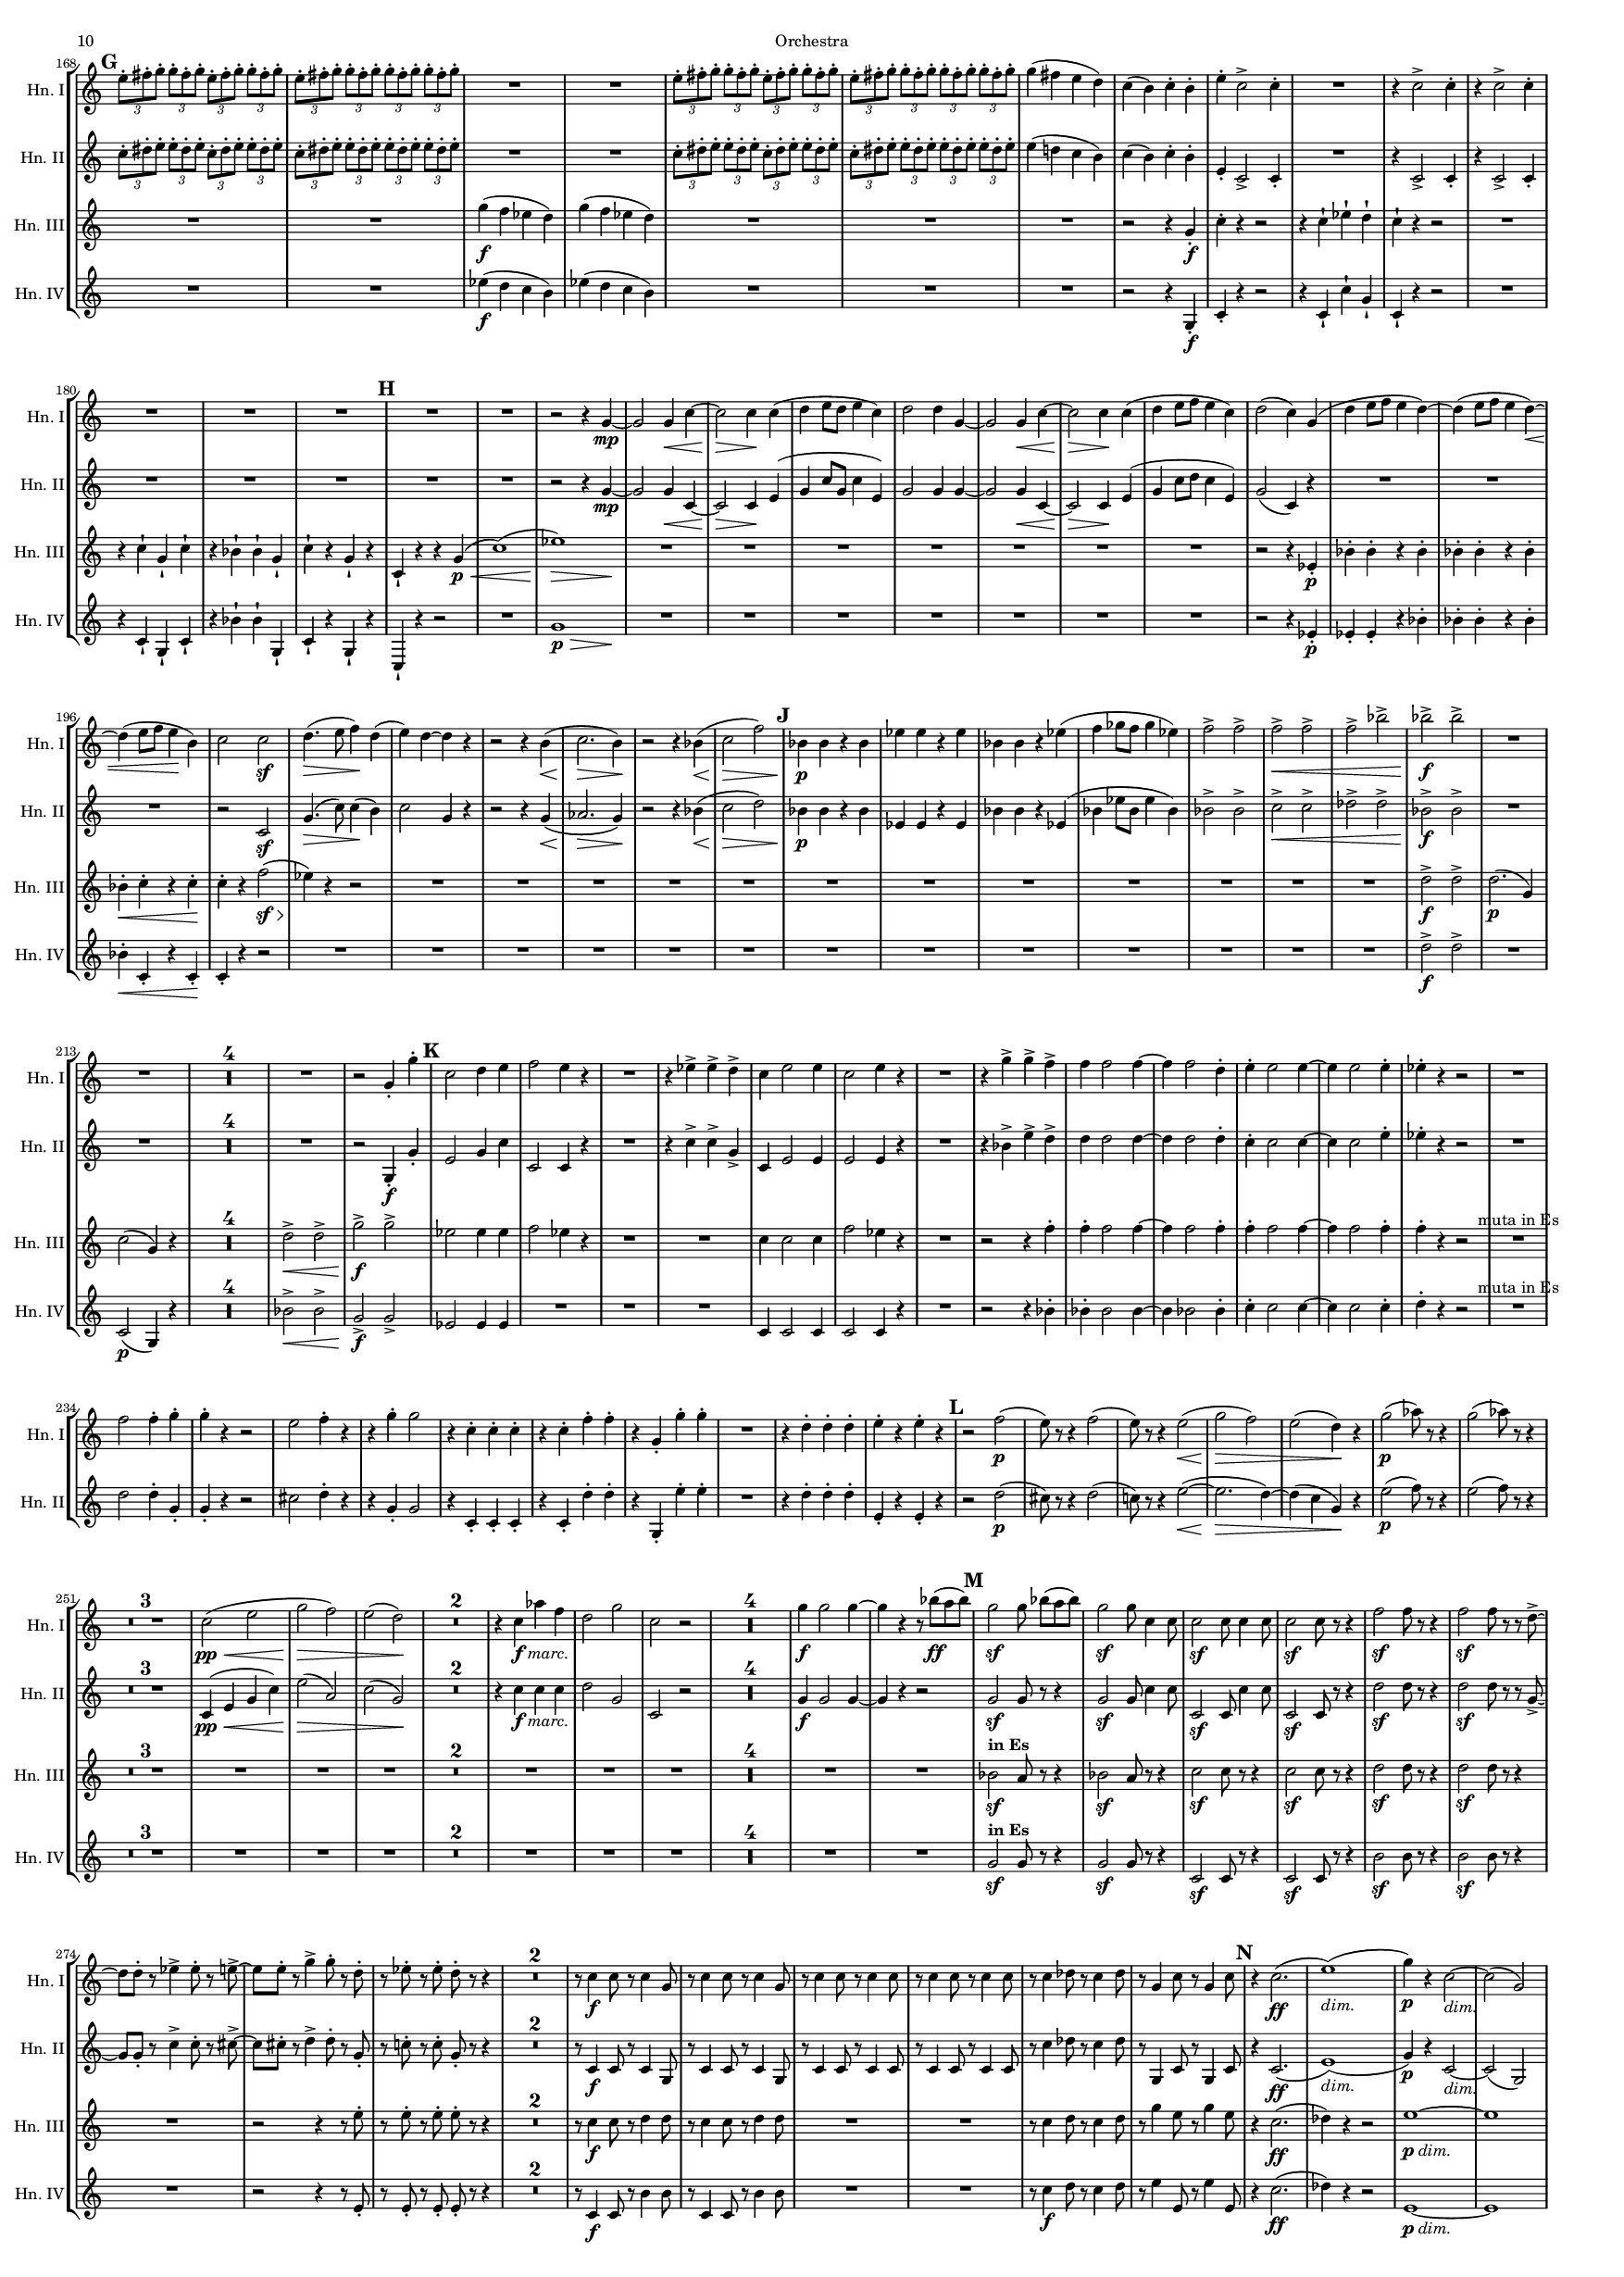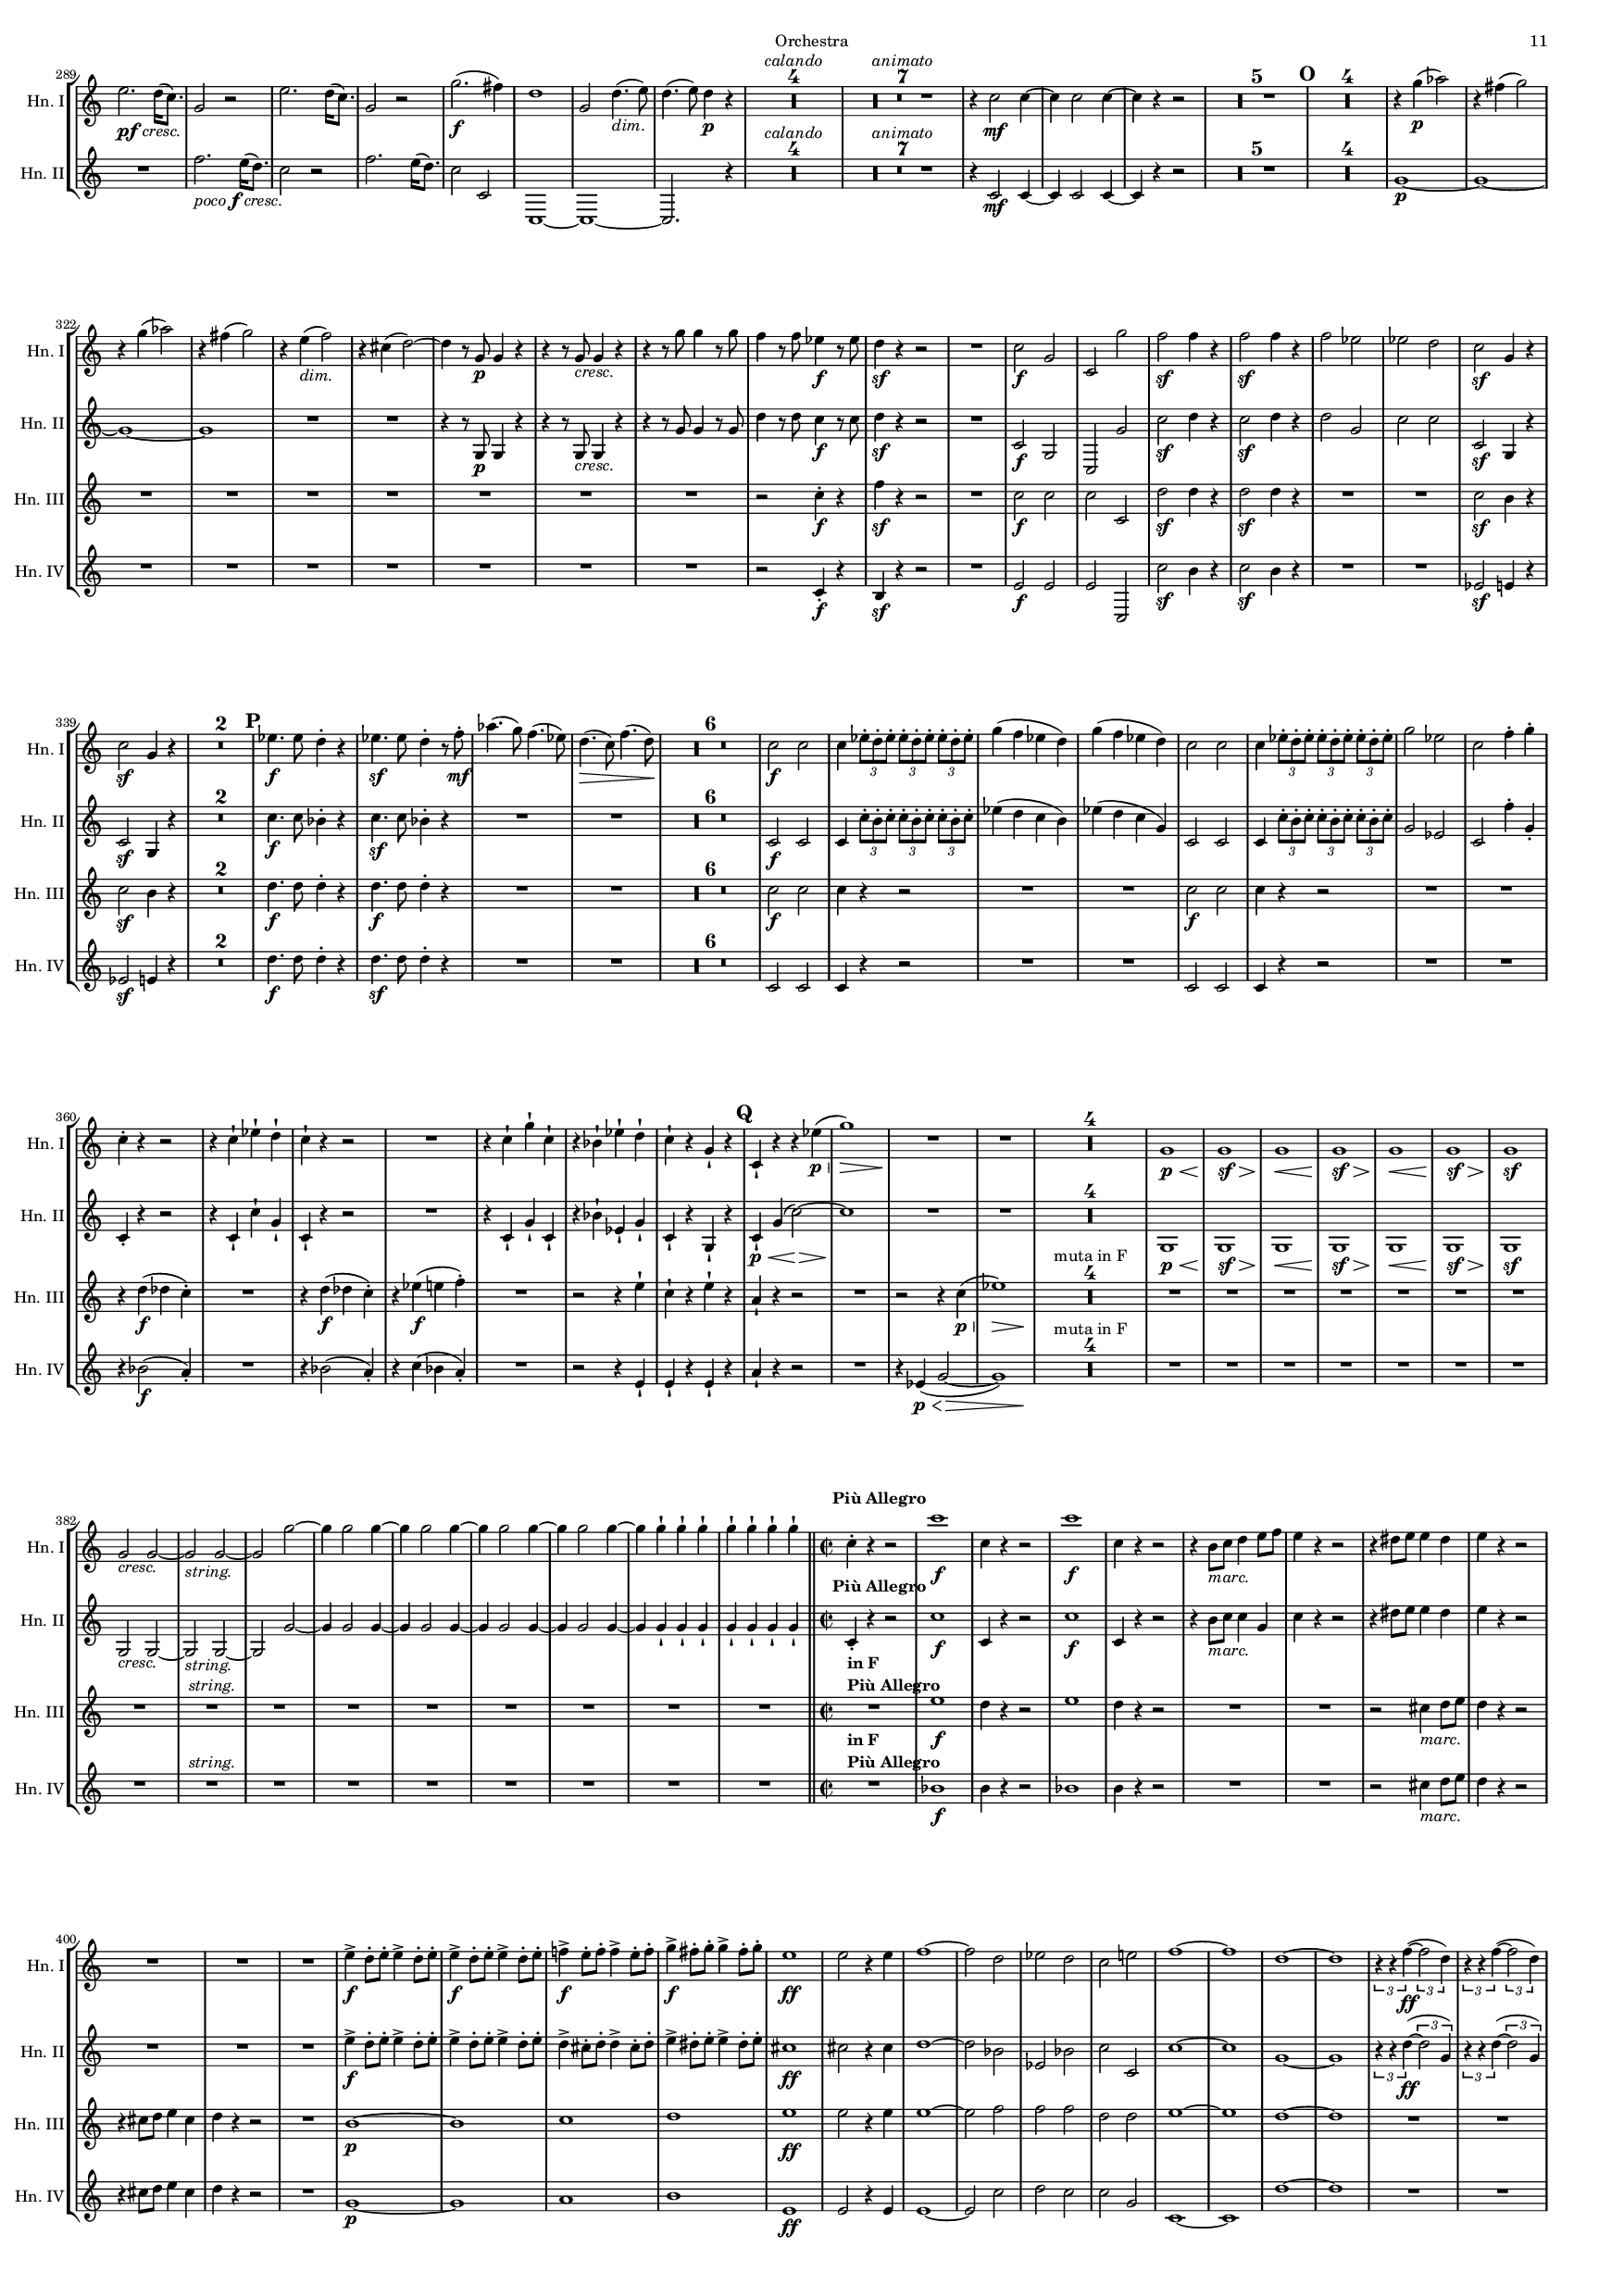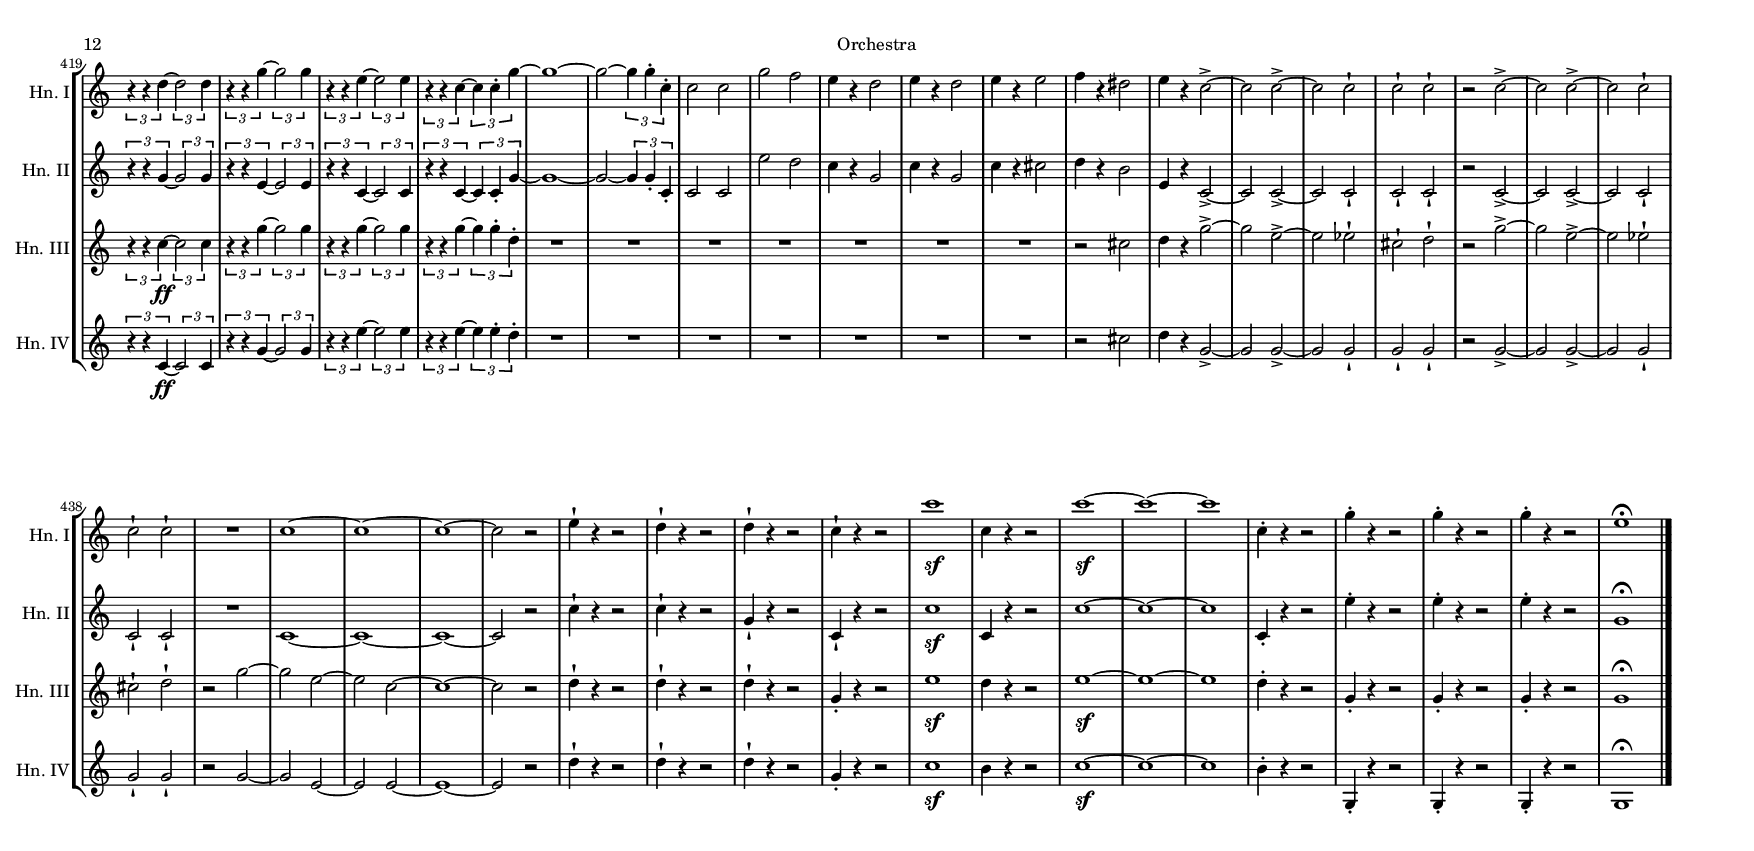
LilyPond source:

\version "2.8.1"

\include "defs.lyi"
\include "defs.lyi"

fluteOneMvtI = \relative c'''
{
  \key c \minor
  \time 6/8
  c4.(_\markup{\dynamic f \italic legato} bes |
  a aes4 g8) |
  f4.( ees') |
  d4.( d8 ees f) |
  d4.( d8 ees f) |
  g4.( g,8 aes bes) |
  c4( d8 e4 f8) |
  \time 9/8
  g,8(\< aes c~ c b c~ c bes aes) | \bar "||"
  \time 6/8
  g8-.\f
}


\include "defs.lyi"

fluteOneMvtII = \relative c'
{
}


\include "defs.lyi"

fluteOneMvtIII = \relative c'
{
}


\include "defs.lyi"

fluteOneMvtIV = \relative c'
{
}


\include "defs.lyi"

fluteTwoMvtI = \relative c''
{
  \key c \minor
  \time 6/8
  c4.(_\markup{\dynamic f \italic legato} g' |
  fis f4 ees8) |
  d4.( c') |
  bes4.( bes8 c d) |
  b4.( b8 c d) |
  ees4.( ees,8 f g) |
  aes4( bes8 c4 d8) | \bar "||"
  \time 9/8
  e,8(\< f ees~ ees d ees~ ees d c) | \bar "||"
  \time 6/8
  b8-.\f
}


\include "defs.lyi"

fluteTwoMvtII = \relative c'
{
}


\include "defs.lyi"

fluteTwoMvtIII = \relative c'
{
}


\include "defs.lyi"

fluteTwoMvtIV = \relative c'
{
}


\include "defs.lyi"

oboeOneMvtI = \relative c'''
{
  \key c \minor
  \time 6/8
  c4.(_\markup{\dynamic f \italic legato} bes |
  a aes4 g8) |
  f4.( ees) |
  d4.( d8 ees f) |
  d4.( d8 ees f) |
  g4.( g8 aes bes) |
  c4( bes8 e,4 f8) |
  \time 9/8
  g,8(\< aes c~ c b c~ c bes aes) | \bar "||"
  \time 6/8
  g8-.\f
}


\include "defs.lyi"

oboeOneMvtII = \relative c'
{
}


\include "defs.lyi"

oboeOneMvtIII = \relative c'
{
}


\include "defs.lyi"

oboeOneMvtIV = \relative c'
{
}


\include "defs.lyi"

oboeTwoMvtI = \relative c''
{
  \key c \minor
  \time 6/8
  \key c \minor
  \time 6/8
  c4.(_\markup{\dynamic f \italic legato} g' |
  fis f4 ees8) |
  d4.( c) |
  bes4.( bes8 c d) |
  b4.( b8 c d) |
  ees4.( ees,8 f g) |
  aes4( bes8 c4 d8) |
  \time 9/8
  e,8(\< f ees~ ees d ees~ ees d c) | \bar "||"
  \time 6/8
  b8-.\f
}


\include "defs.lyi"

oboeTwoMvtII = \relative c'
{
}


\include "defs.lyi"

oboeTwoMvtIII = \relative c'
{
}


\include "defs.lyi"

oboeTwoMvtIV = \relative c'
{
}


\include "defs.lyi"

clarinetOneMvtI = \relative c'''
{
  \key d \minor
  \time 6/8
  \transposition bes
  d4.(_\markup{\dynamic f \italic legato} c |
  b bes4 a8) |
  g4.( f) |
  e( e,8 f g) |
  e4.( e8 f g) |
  a4.( a8 bes c) |
  d4( e8 fis4 g8) | \bar "||"
  \time 9/8
  a,8(\< bes d~ d cis d~ d c bes) | \bar "||"
  \time 6/8
  a8-.\f
}


\include "defs.lyi"

clarinetOneMvtII = \relative c'
{
}


\include "defs.lyi"

clarinetOneMvtIII = \relative c'
{
}


\include "defs.lyi"

clarinetOneMvtIV = \relative c'
{
}


\include "defs.lyi"

clarinetTwoMvtI = \relative c''
{
  \key d \minor
  \time 6/8
  \transposition bes
  d4.(_\markup{\dynamic f \italic legato} a' |
  gis g4 f8) |
  e4.( d) |
  c( c,8 d e) |
  cis4.( cis8 d e) |
  f4.( f8 g a) |
  bes4( c8 d4 e8) | \bar "||"
  \time 9/8
  fis,8(\< g f~ f e f~ f e d) | \bar "||"
  \time 6/8
  cis8-.\f
}


\include "defs.lyi"

clarinetTwoMvtII = \relative c'
{
}


\include "defs.lyi"

clarinetTwoMvtIII = \relative c'
{
}


\include "defs.lyi"

clarinetTwoMvtIV = \relative c'
{
}


\include "defs.lyi"

bassoonOneMvtI = \relative c'
{
  \key c \minor
  \time 6/8
  \clef bass
  c4.(_\markup{\dynamic f \italic legato} bes |
  a aes4 g8) |
  f4.( ees) |
  d4.( d8 ees f) |
  d4.( d8 ees f) |
  g4.( g,8 aes bes) |
  c4( d8 e4 f8) |
  \time 9/8
  g,8(\< aes c~ c b c~ c bes aes) | \bar "||"
  \time 6/8
  g8-.\f
}


\include "defs.lyi"

bassoonOneMvtII = \relative c'
{
}


\include "defs.lyi"

bassoonOneMvtIII = \relative c'
{
}


\include "defs.lyi"

bassoonOneMvtIV = \relative c'
{
}


\include "defs.lyi"

bassoonTwoMvtI = \relative c
{
  \key c \minor
  \time 6/8
  \clef bass
  c4.(_\markup{\dynamic f \italic legato} g' |
  fis f4 ees8) |
  d4.( c') |
  bes4.( bes8 c d) |
  b4.( b8 c d) |
  ees4.( ees,8 f g) |
  aes4( bes8 c4 d8) | \bar "||"
  \time 9/8
  e,8(\< f ees~ ees d ees~ ees d c) | \bar "||"
  \time 6/8
  b8-.\f
}


\include "defs.lyi"

bassoonTwoMvtII = \relative c'
{
}


\include "defs.lyi"

bassoonTwoMvtIII = \relative c'
{
}


\include "defs.lyi"

bassoonTwoMvtIV = \relative c'
{
}


contrabassoonMvtI = \relative c,
{
  \time 6/8
  \key c \minor
  \clef bass
  c8(\f c c c c c) |
  \repeat unfold 6 { c2.:8 | } \bar "||"
  \time 9/8
  c'8\< c c c c c c c c | \bar "||"
  \time 6/8
  g-.\f r r r4. |
  R2.*11 |

  \mark \default
  R2.*4 |
  g2.:8\ff |
  \repeat unfold 3 { g2.:8 | }
  g8\sf r r r4. |
  R2.*8 | \bar "||"
  R2.*2^\markup{Allegro}

  \repeat volta 2
  {
    R2.*6 |
    g8-.\f r r g'4.~ |
    g gis |
    a4.~ a8. g16( f e) |
    f4.~ f8. ees!16( d c) |
    d4.~ d8. c16( b a) |
    g8-. r r r4. |
    R2.*18 |

    \mark \default
    R2.*27 |

    \mark \default
    R2.*24 |

    \mark \default
    R2.*40 |

    \mark \default
    ees8-.\ff r ges'' ees4 ges,8 |
    ees4.~ ees4 ges8 |
    ees4 r8 d4.~-> |
    d4 f8 aes4 bes8 |
    ces4\sf r8 ees,4.~-> |
    ees4 ges8 a4 c!8 |
    des4\sf r8 f,4.~-> |
    f4 aes!8 d!4 r8 |
    ges,8-.\ff f-. ees-. a4.-> |
    ges8-. f-. ees-. bes'4.-> |
    ges8-. f-. ees-. ces'4.~-> |
    ces8 aes-. f-. d-. ces-. aes-. |
    ges4 r8 ges'4.~-> |
    ges~ ges4 ges,8 |
    f4 r8  aes'4.~-> |
    aes~ aes4 f8 |
    ges8-.\ff aes-. bes-. ees,4. |
    aes8-. bes-. ces-. f,4. |
    bes8-. c-. d!-. ces4 aes8 |
    bes4. bes, |
    ees g8-. f-. ees-. |
    aes4. a8-. g-. f-. |
    bes4. ces8-. bes-. aes-. |
    aes,4. bes |
    ees4 r8 r4 ges8-|\ff |
    c8-| r r r4 ges8-| |
    ees-| r ges-| ees-| r ges-| |
    ees-| r ges-| ees-| r des-| |
  }
  \alternative
  {
    {
      c8-|\ff r r r4. |
      R2. |
    }
    {
      \key d \major
      b2.~\ff |
      b2. |
    }
  }
  b~ |
  b |
  b |
  b |
  b4-. r8 e,4.~\sf |
  e4 cis8-| e4-| eis8-| |

  \mark \default
  fis8-| r r r4. |
  R2.*17 |
  \key c \minor
  R2.*14 |

  \mark \default
  R2.*11 |
  r4. ges'4.(\ff |
  ces ges |
  ces, ges4) r8 |
  R2.*3 |
  r4. a'4.( |
  d a |
  d, a4) r8 |
  R2.*3 |
  r4. c4.(\< |
  f,\> c'4)\! r8 |
  r4. c4.(\< |
  f,\> c'4)\! r8 |
  r4. c4.(\< |
  f,\> c'4.)\! |
  f,(\> c'4)\! r8 |
  bes4.(\> c)\! |
  bes4.(\> c)\! |
  R2.*2 |
  r4. f,~ |
  f fis |
  g4 r8 r4. |
  R2.
  r4. f~ |
  f fis |
  g4 r8 r4. |
  R2.*3 |

  \mark \default
  R2.*20 |
  r4. fis~(\pp\< |

  \mark \default
  fis g |
  a4)\! r8 fis4.~(\< |
  fis g |
  g'4)\! r8 g,4.~(\< |
  g aes |
  a4)\! r8  g4.~(\< |
  g aes |
  aes'4)\! r8_\markup{\italic{poco a poco cresc.}} aes,4.~( |
  aes a |
  a'4) r8 a,4.~( |
  a bes |
  bes'4) r8 bes,4.~( |
  bes b |
  b'4) r8 b,4.~( |
  b c |
  c'4) r8 c,4.~( |
  c cis |
  cis'4) r8 cis,4.~( |
  cis d |
  d'4) r8 cis,4.~( |
  cis d |
  d'4) r8 cis,4.~( |
  cis d |
  d'4) r8 cis,4.~( |
  cis d\< |
  d'4) r8 b,4.( |
  b'4)\! r8 g,4.( |
  
  \mark \default
  g'8-.)\ff g-. g-. g4. |
  \repeat unfold 5 {g8 g g g4. |}
  g4 r8 g,4.~-> |
  g g |
  g4 r8 g4.~ |
  g g |
  g4 r8 g4.~ |
  g g |
  g'~\sf g8-| r r |
  g4.~\sf g8-| r r |
  fis,8-| r r fis''8.->( e16 d cis) |
  d8.->( cis16 b ais) b4.->( |
  bes8-|) r r a8.->( g16 f e) |
  f8.->( e16 d cis) d4.(-> |
  des8-|) r r c8-| bes-| aes-| |
  \times 3/2 {g8-| f-|} ees4.-> |
  b8 r r d'-| r r |
  g,-| r r g'-| r r |

  \mark \default
  c,-| r r r4. |
  R2.*3 |
  g8 r r g'4.~\< |
  g gis |
  a~\ff a8. g16( f e) |
  f4.~ f8. ees16( d c) |
  d4.~ d8. c16( b a) |
  g8 r r r4. |
  R2. |
  r4. des''\ff |
  des, d' |
  d, f' |
  f,4 e8-| d4-| c8-| |
  g'8-| r r r4. |
  R2. |
  r4. fes'~->( |
  fes4 ees8-.) fes4.->( |
  fes4 ees8-.) fes4.->( |
  fes4 ees8-.) fes4.->( |
  fes4 ees8-.) d4._\markup{\italic più \dynamic f} |
  d,4._\markup{\italic pesante} cis' |
  cis, c' |
  c, b' |
  b, g' |
  g, f' |
  f,8-. r r f' r r |
  r4. r4 c8-| |
  g'-| r r g,-| r r |
  R2. |

  \mark \default
  R2.*20 |

  \mark \default
  R2.*40 |

  \mark \default
  c,8-|\ff r ees'' c4 ees,8 |
  c4.~ c4 ees8 |
  c4 r8 b4.~-> |
  b4 d8 f4 g8-. |
  aes4-. r8 c,4.~-> |
  c4 ees8 ges4 a8-. |
  bes4-. r8 d,4.~-> |
  d4 f8 b4 r8 |
  ees,8-. d-. c-. fis4.-> |
  ees8-. d-. c-. g'4.-> |
  ees8-. d-. c-. aes'4.~-> |
  aes8 f-. d-. b-. aes-. f-. |
  ees4-. r8 ees''4.~-> |
  ees4.~ ees4 ees,8-. |
  d4-. r8 f'4.~-> |
  f4.~ f4 d,8-. |
  ees8-. f-. g-. c,4. |
  f8-. g-. aes-. d,4. |
  g8-. a-. b-. aes4 f8 |
  g4. f, |
  c'4. e8-. d-. c-. |
  f4. fis8-. e-. d-. |
  g4. aes8-. g-. f-. |
  f,4. g |
  c4 r8 r4. |
  R2.*3 |
  bes2.->\ff |
  bes-> |
  bes4.-> bes-> |
  bes4.-> bes-> |
  a8-| r r r4 a8-| |
  g8-| r r r4 g8-| |
  f8-| r r r4 f8-| |
  g8-| r r r4 g8-| |
  aes8-| r aes-| g-| r g-| |
  f8-| r f-| g-| r g-| |
  aes8-|\< r aes-| g-| r g-| |
  fis8-| r fis-| f-| r f-| |
  e8-|\! r des''-| bes-| r r |

  \mark \default
  R2.*20 | \bar "||"
  c,2.~^\markup{\bold{Meno Allegro}}\p\< |
  c~ |
  c4.\> bes(\< |
  a aes |
  f4)\f r8 c'4.~\p\< |
  c2.~ |
  c4.\! bes(_\markup{\dynamic p \italic{cresc. molto}} |
  a aes |
  f) c~ |
  c c~ |
  c c~\f |
  c c~ |
  c4 r8 r4. |
  c4\p r8 r4. |
  c'2.~\< |
  c~\> |
  c4\! r8 r4. | \bar "|."
}


contrabassoonMvtII = \relative c'
{
}


contrabassoonMvtIII = \relative c
{
}


contrabassoonMvtIV = \relative c
{
}


hornOneMvtI =  \relative c'
{
  \transposition c
  \clef treble
  \time 6/8
  \key c \major
  c2.~^\markup{\bold{in C}}\f |
  c2.~ |
  c2.~ |
  c2.~ |
  c2.~ |
  c2.~ |
  c2.~ \bar "||"
  \time 9/8
  c2.~\< c4.\! \bar "||"
  \time 6/8
  g'8-.\f r8 r r4. |
  R2.*11 |

  \mark \default
  R2.*4 |
  g2.~\ff |
  g2.~ |
  g2.~ |
  g4. c4 c8 |
  g'4.(\fp f |
  ees4. d) |
  c4.( f |
  d4) r8 r4. |
  R2.*5 \bar "||"
  c,8-|^\markup{Allegro} \ff r8 r r4. |
  R2. |
  \repeat volta 2
  {
    R2. |
    r4. g'8-.\f r8 r |
    c8-. r8 r r4. |
    R2.*2 |
    r4. r4 c8-. |
    d8-. r8 r g8 g g |
    g8 r r f f f |
    f8 r r f4.~ |
    f4. c~ |
    c4. d |
    g,8-. r8 r r4. |
    R2.*4 |
    r4 c8-.\f d4-. ees8-. |
    d8-. r r r4. |
    R2.*5 |
    r4. e!4.~( |
    e4 dis8-.) e4.~( |
    e4 dis8-.) e4.~( |
    e4 ees8-.) ees4.~ |
    ees4. d~ |
    d4. g,8-. r8 r |
    d'2.\fz |

    \mark \default
    c8-. r8 r r4. |
    R2.*3 |
    r4. aes'~->\f |
    aes4 r8 r4. |
    r4. r4 ees8-. |
    d8-. r r g,-.\f r r |
    c,8-. r r c'-. r r |
    r4 c8\mf c c c |
    c8 r r r4 c8 |
    c8 c c c r c |
    c8_\markup{\italic cresc.} c c c r c |
    c8 c c c r c |
    c8 r r c4.~->\f |
    c8 r r c4.~-> |
    c4 c8-. c4-. c8-. |
    c4-. c,8-. c4-. c8-. |
    g'8-. r r g-| r r |
    c8-| r r g4.~-> |
    g4 r8 g-| r r |
    c8-| r r bes4.~-> |
    bes4 r8 d-| r r |
    g8-| r r d4.~-> |
    d4 r8 d4.~-> |
    d4 r8 r4. |
    R2. |

    \mark \default
    R2.*10 |
    r4. e4.~\pp |
    e4 r8 e4.~ |
    e4. bes8-. r r |
    r4. bes8-. r r |
    c4.(\< f~ |
    f4. \> f4.) \! |
    f4.( bes,4) r8 |
    R2.*7 |

    \mark \default
    R2.*13 |
    r4. f'4.(\p |
    e2. |
    ees2. |
    d4) r8 r4. |
    R2.*23 |

    \mark \default
    R2.*16 |
    r4. bes4_\markup{\dynamic ff marc.} ees8 |
    ees4. ees, |
    r4. ees'4 bes'8 |
    bes4. bes, |
    R2. |
    r4. ees4 bes'8 |
    bes4.-> ees,-> |
    ees4.-> bes-> |
    ees,8-. r r r4 ees'8-|\ff |
    ees8-| r r r4 ees8-| |
    ees8-| r r r4. |
    R2. |
  }
  \alternative
  {
    {c,8-|\ff r r r4. | R2.}
    {dis'2.~\f | dis~ }
  }
  dis4. dis4.~ |
  dis4. dis4.~ |
  dis4 dis8~ dis4 dis8~ |
  dis4 dis8~ dis4 dis8~ |
  dis4-. r8 e4.~\sf |
  e4 r8 r4.

  \mark \default
  R2.*16 |
  r4. c4.~\pp |
  c4. c \bar "||"
  g2.~ |
  g4. r |
  r4. g~ |
  g4. g |
  g2.~ |
  g4. r |
  r4. c,~ |
  c4. c |
  c2.~ |
  c4. r |
  bes'2.~\pp |
  bes 2. |
  R2.*2 |

  \mark \default
  R2.*7 |
  r4. bes8\f bes bes |
  bes4 r8 r4. |
  R2.*7 |
  r4. e8 e e |
  e4. r4. |
  R2. |
  r4. a,8 a a |
  a4. a8 a a |
  a4. e'8 e e |
  g4. g8 g g |
  g4. c,~\< |
  c4.\> c4\! r8 |
  r4. c~\< |
  c4.\> c4\! r8 |
  r4. c~\< |
  c4.\> c4.~\! |
  c4. c4 r8 |
  R2.*3
  r4. c8\f c c |
  g'4 r8 r4. |
  r4. c,8 c c |
  g'4 r8 r4. |
  r4. c,8 c c |
  g'4 r8 r4. |
  r4. c,8_\markup{\italic decresc.} c c |
  g'4 r8 r4. |
  r4. c,8 c c |
  g'4 r8 c,4 r8 |
  r4. c8 c c |

  \mark \default
  g2.~\pp |
  g2.~ |
  g2.~ |
  g2.~ |
  g2.~ |
  g2.~ |
  g2.~ |
  g2. |
  R2.*13 |

  \mark \default
  R2.*2 |
  r4. c8\pp c c |
  c4 r8 r4. |
  R2.*6 |
  r4. e8_\markup{\italic cresc.} e e |
  e4 r8 r4. |
  R2.*2 |
  r4. g8 g g |
  g4 r8 r4. |
  R2.*2 |
  r4. d8\f d d |
  d4 r8 r4. |
  r4. d8_\markup{\italic cresc.} d d |
  d4 r8 r4. |
  r4. d8 d d |
  d4 r8 r4. |
  r4. d8\< d d |
  d4 r8 d8 d d |
  d4\! r8 d8 d d |

  \mark \default
  g,4\f r8 g8 g g |
  g4 r8 g8 g g |
  g4 r8 g8 g g |
  g4 r8 g8 g g |
  g4 r8 g8 g g |
  g4 r8 g8 g g |
  g4 r8 c4.~(\ff |
  c4. cis |
  d4) r8 c!4.~( |
  c4. g |
  g4) r8 g4.~ |
  g4. g |
  g'4.~\sf g8-| r r |
  g4.~\sf g8-| r r |
  r4. d4.~-> |
  d4. d8 d d |
  d8-| r r f4.~-> |
  f4. f8 f f |
  f8-| r r c4.~ |
  c4. cis |
  d2. |
  g,2. |

  \mark \default
  c8 r r g' g g |
  g8 g g g g g |
  g4 r8 aes4.~ |
  aes4. f4 ees8 |
  d8 r r g_\markup{\italic cresc.} g g |
  g8 g g f f f |
  f8 r r f4.~\ff |
  f4. c~ |
  c4. d |
  g,8-. r r r4. |
  R2.*4 |
  r4 c8-|\ff d4-| ees8-| |
  d8-| r r r4. |
  R2. |
  r4. e~(\f |
  e4 dis8-.) e4.~( |
  e4 dis8-.) e4.~( |
  e4 dis8-.) e4.~( |
  e4 dis8-.) e4.~( |
  e4 dis8-.) e4.~( |
  e4 dis8-.) e4.~( |
  e4 ees8-.) ees4.~ |
  ees4. d~ |
  d4. d~ |
  d8-| r r r4. |
  r4. r4 c8-| |
  g8-| r r g-| r r |
  R2. |

  \mark \default
  g2.\p |
  g2. |
  g2. |
  << g2. {s8\< s8 s8\! s8\> s8 s8\!}>> |
  g8 r r c4.~\pp |
  c4 r8 r4. |
  R2.*2 |
  r4. g8-.\pp r r |
  r4. g8-. r r |
  d'2.~(\p \< |
  d4.\> c)\! |
  c4.( b4) r8 |
  r4._\markup{\italic dim.} ees4-.( r8 |
  r4. d4-.) r8 |
  r4. c4 r8 |
  r4. d4.~^\markup{\italic espr.}\< |
  d4.\> d(\! |
  g,4) r8 g4.~ |
  g4. g~ |

  \mark \default
  g4 r8 c4.~(_\markup{\dynamic p \italic espr.} |
  c4.\< cis\! |
  d4) r8 ees4.~( |
  ees4.\< e\! |
  f4) r8 f4.~_\markup{\italic cresc.}( |
  f4. fis |
  g4) r8 c,4.~_\markup{\italic dim.} |
  c4. c |
  g2.~\p |
  g4 r8^\markup{\italic legato} d'4.(\< |
  ees2.\> |
  d4)\! r8 r4. |
  R2.*2
  e!2.( |
  ees2. |
  d4) r8 d4.~(\< |
  d4.\> g,4)\! r8 |
  r4. d'4.~(\< |
  d4.\> g,4)\! r8 |
  R2.*8 |
  r4. d'4(\p\< g8) |
  g4.(\> g,4)\! r8 |
  r4. d'4( g8) |
  g4.( g,4) r8 |
  r4. c4(\p g'8) |
  g4.\> g,4.~ |
  g2.~\pp |
  g2. |
  fis4 r8 r4. |
  R2. |
  fis2.\pp^\markup{\italic cresc.}( |
  g2.) |

  \mark \default
  c,8-|\ff r r ees'4. |
  r4. ees |
  r4. f~ |
  f4 r8 r4 f8-.
  ees4-. r8 ees4.~ |
  ees4 r8 r4 ees8-. |
  d4-. r8 f4.~ |
  f4 r8 r4 f8-. |
  ees4-. r8 ees4. |
  r4. ees4. |
  r4. f~-> |
  f4 r8 r4 d8-. |
  ees4-. r8 ees4.-> |
  ees4 r8 r4 ees8-. |
  f4-. r8 f4.~-> |
  f4 r8 r4. |
  r4. g,4^\markup{\italic marc.}\ff c8 |
  c4. c, |
  r4. c'4 g'8 |
  g4. g, |
  r4. g4 c8 |
  c4. c, |
  r4. c'4 c'8 |
  c4.-> g-> |
  c,4 ees8-| c-| r r |
  r4 ees8-| c-| r r |
  r4 c8-| c-| r c-| |
  c8-| r c-| c-| r c-| |
  c2. |
  c2. |
  c4. c |
  c4. c |
  c8-| r r r4 c8-| |
  c8-| r r r4 c8-| |
  c8-| r r r4 c8-| |
  c8-| r r r4 c8-| |
  c8-| r c-| c-| r c-| |
  c8-| r c-| c-| r c-| |
  c8-|\p\< c-| c-| c-| c-| c-| |
  c8-| c-| c-| c-| c-| c-|\! |
  c8-|[ c-|] des-|\sf r4. |

  \mark \default
  R2.*11 |
  c2.~^\markup{\italic poco \dynamic f}\< |
  c4.\> c\! |
  c2.~\< |
  c4.\> c\! |
  e2.(_\markup{\dynamic p \italic dim.} |
  ees2.)( |
  d2.~) |
  d2.~\pp\> |
  d2.\! \bar "||"
  c,8\p\<^\markup{\bold{Meno Allegro}} c c c4. |
  c8 c c c4. |
  c8\> c c c4.\p |
  c8\< c c c4. |
  c8\> c c c4.\p |
  c8\< c c c4. |
  c8\> c c c4.\p |
  c8_\markup{\italic{cresc. molto}} c c c4. |
  c8 c c c4. |
  c8 c c c4. |
  c8 c c c4.\f |
  c8 c c c4. |
  c4 r8 g'4.~\p
  g4 r8 g4.~ |
  g2.~\< |
  g2.~\> |
  g4\! r8 r4. \bar "|."
}


hornOneMvtII =  \relative c'
{
  \clef treble
  \time 3/4
  \key c \major
  R2.^\markup{\bold{in E}} |
  r4 r8 g'-.(\p g-. g-.) |
  << fis2.^\markup{(gestopft)} {s8\< s s s\> s s}>> |
  g4.\! r8 r4 |
  R2.*13 |
  g4(\p\< g g\> |
  g4 g)\! r |
  g4(\< g g\> |
  g4 g)\! r |
  g8\< c4 c4 c8\> |
  g8 g4 g8\! r4 |
  fis2.\pp |
  r4\mf g(\> c) |
  c2\p g4 |

  \mark \default
  g2 r4 |
  R2.*2
  g2.~\p |
  g4( c) r |
  r4 r c8[\p r16 c] |
  c8[\< r16 c] c8[ r16 c] c8[ r16 c] |
  c8[\f r16 c] c8 r d\mf r |
  c8[ r16 c] c8 r d\p r |
  c8 r d r c r |
  d8 r r4 r |
  R2. |

  \mark \default
  R2.*9 |
  r4 r8 e,4(\p a8) |
  R2.*2 |
  r4 r c\sf |
  r4 r c\sf |
  c4\sf e~\sfp e~ |
  e4 r r |
  R2.*8 |

  \mark \default
  r8 g,4\p r c8~ |
  c8\< c,4 c'\> c8~ |
  c8\! c8~_\markup{\italic dim.} c2~ |
  c8 r r4 g~\pp\< |
  g4 c2\> |
  g4 g\! r |
  c2. |
  ees4( d) r |
  r4 r d~(\pp\< |
  d4 des c) |
  g'4\f d r |
  d4 d r |
  r4 c(\< cis) |

  \mark \default
  e4~(\f\! e8_\markup{\italic dim.} d) r4 |
  c4.\pp r8 r4 |
  e4~(\ppp e8 d) r4 |
  c8\f\< c4 c4\> c8\! |
  r8 e4.\pp r8 d~_\markup{\italic dim.} |
  d4 r r |
  R2.*3 |
  e2\p d4~\< |
  d4\> g,2~\! |
  g2 a4~\< |
  a4\> g2\! |
  fis4  r r |
  r4 r8 g8[ _\markup{\italic espr.} b c] |

  \mark \default
  d4. b8[( c8. g16]) |
  g4. g8[ _\markup{\italic cresc.} b c] |
  d4. b8[( c8. g16]) |
  g4. g8[ \< b d] |
  g4\f f8[( e d c]) |
  b8[( a g]) c[( \> g e]) |
  c2. \pp |

  r8 c'4(\f\> g e8) |
  c2\p g'4 |
  r4 r8 c8[ _\markup{\italic espr.} e f] |
  g4. e8[( f8. c16]) |
  c4. c8[ _\markup{\italic cresc.} e f] |
  g4. e8[( f8. c16]) |
  c4. g'8[(\mf\> e c]) |

  \mark \default
  g4( \> c2) \! |
  R2.*6 |
  c2_\markup{\dynamic p \italic dolce} ees4~ |
  ees4 e8( c4 e,8) |
  g4.( c,8) c4~ |
  c2.~ |
  c4 r c'~(\pp\< |
  c2 cis4) |
  d2.\mf\> |
  d2. |
  g,2\p( c,4) |
  c2.~ |
  c4 r c'4(\pp\< |
  << {c2 d4)} {s4 s4\> s4} >> |
  e2\pp g,4~ |
  g4 e'2 |
  g,2.~ |
  g2. |
  g2.\fermata \bar "|."
}


hornOneMvtIII =  \relative c'
{
  \clef treble
  \time 2/4
  \key c \major
  a'4(_\markup{\dynamic p \italic dolce}^\markup{\bold {in Es}} bes |
  c d | c d) |
  << c2~ {s8\< s4 s8\>} >> | c2\! |
  c4( d8 e) |
  f4(\< e | f e)\! |
  d4 g,~\> | g2~ | g~\! |
  g4( c~) | c2~ | c |
  e2( | d)( | e)( | c~) |

  \mark \default
  c8 r r4 |
  R2*2 |
  c2~\p | c2 |
  bes2( | c) |
  c4( d8 e) |
  f4( e | f e) |
  d8( c) f4~\< | f2~ | f2\!_\markup{\italic dim.} |
  g,2~ | g~ |
  g4( c~) | c2~ | c |
  e,8.[(\pp g16 c8. e16]) | f4( d) |
  e,8.[(\ppp g16 c8. e16]) | f4( d) |
  g,2~ | g |
  R2*2 |

  \mark \default
  R2*11 |
  ees'4\mf e |
  a,8(\< ees') d( bes) | g-.\f g-. r4 |
  R2 |
  f'2\p\> |
  R2\! |

  \mark \default
  a,4(\p bes | c d) | c( d) | c e~(\< |
  e8\> d) e4~\< |
  e8(\> f) e4~^\markup{\italic dim.}\< | e\> d |
  e2(\pp | c4) r | \bar "||"

  \mark \default
  \time 6/8
  R2.*4
  r8 ees(\p ees ees4.) |
  r8 ees( ees ees4.) |
  r8 ees(_\markup{\italic cresc.} f g f ees |
  d8 ees f ees d c) |
  ees4.\mf ees |
  R2.*7 |

  \repeat volta 2
  {
    r8 ees\mf ees ees4. |
    r8 des des des4. |
    r8 des des ces4. |
    R2.*2
    r8 ees_\markup{\italic cresc.} ees ees4. |
    r8 c c des4. |
    R2.*2
    r4. g\f | g g | g ees4 r8 |
    R2. *7 |
    r8 bes4~\sf bes8 bes4~\sf |
    bes8 bes4~\sf bes bes8-.
  }
  \alternative
  {
    {c8-. r r r4.}
    {c8-. r r r4.}
  }

  \bar "||"
  \time 2/4
  R2*6 |

  \mark \default
  a4(\p bes | c d) | c( d) |
  c2~\< | c2(\> | g4)\! r |
  R2*5 |
  c2~\pp | c~ | c4 r |
  R2 |
  \setTextCresc
  c,2~\pp | c~ | c\< |
  c2~ | c~ | c |
  c2 | c' | ees4(\f d8 c) |
  R2 |
  << des2^\markup{\italic dim.} {s8\> s4 s8\!} >>|
  R2 |
  aes'2(\p\> | g4 f) |
  c2~\p | c~ | c4 ees( |
  d4) f(\< | e!2~)( |
  e8 f) g4(\! |
  c,8) r r4 |
  R2 |
  c2~^\markup{\smaller \italic {\column {\line{poco a poco} \line{più tranquillo}}}}\p | c \bar "||"
  R2*4 |
  r4 \times 2/3 { r8 c(^\markup{\italic dolce} c} |
  c4 \times 2/3 { r8 c( c} |
  c4)(\< c | c c) | c2~\> | c~ | c4\! r \bar "|."
}


hornOneMvtIV = \relative c'
{
  \transposition c
  \clef treble
  \time 4/4
  \key c \major
  \partial 4*3 r4^\markup{\bold {in C}} r c'(\< |
  \set Score.currentBarNumber = #2
  g'2\fp\< fis4 g) |
  ees2.(\> d4)\! |
  R1*4 |
  R1*4 |
  r2 r4 g4(\< |
  aes4\fp\< g f e! |
  f4\> ees d e)\! |
  R1*3 |
  R1*2^\markup{\italic {string. molto}} |
  r4\p e(\< f\> e)\! |
  r4 << {g2( f4)} {s4\< s4\> s4\!} >> |

  \mark \default
  R1 |
  r16 c(\p des8~_\markup{\italic cresc.} des16 c g'8~
  g16 f bes8~ bes16 aes g8~) |
  g16\f f-. c8-. r16 c-.\p c-. r r2 |
  r2 c16-.\f c-. f8-. r16 f-.\p f-. r |
  R1 |
  c2_\markup{\dynamic p \italic cresc.} ees4( ges) |
  r16 a8.\sf r16 bes8.\sf r16 c-|\sf r8 r4 |
  R1 \bar "||"

  \mark \default
  e,2.^\markup{\bold{Più Andante}}_\markup{\dynamic f \italic{sempre e passionato}}
  d16( c8.) |
  g2. r4 |
  d'2.( e4) |
  c2. r4 |
  g'2.( fis4) |
  d2. r4 |
  g,1 |
  d'2.( e4) |
  c2 r2 |
  g1~\pp | g2 r2 | R1
  c4.(\pp\< d8) << ees2 {s4..\> s16\!}>> |
  f4.(\< g8) << aes2 {s4..\> s16\!}>> |
  R1*3 |

  \mark \default
  R1*2
  r4 r c,\p^\markup{\italic dolce} c |
  c1 |
  g4 r r2 |
  e'2. d16( c8.) |
  g2. r4 |
  e'2. d16( c8.) |
  g2. r4 |
  g'2.( fis4) |
  d2 r2 |
  g,2 d'4.( e8) |
  d4.(_\markup{\italic dim.} e8) d4. r8 |
  R1 | r2 r4\fermata \bar "||"

  g,4~\p^\markup{\bold {Allegro non troppo, ma con brio}} |
  g2 g4\< c~ |
  c2\> c4\! g~ |
  g2 g4 c( |
  d2) d4 g,~ |
  g2 g4\< c~ |
  c2\> c4\! g~ |
  g2 g4 c( |
  d2) c4 r |
  R1*3 |
  r2 c2\sf\> |
  d4.(\! e8) f4( d) |
  e4( d) d r |
  R1 |
  r2 r4 g,4~\p |
  g2 g4 c4~ |
  c2 c4 c( |
  d4 e8 d e4 c) |
  d2 d4 g,4~ |
  g2 g4 c4~ |
  c2 c4 c( |
  d4 e8 f e4 c) |
  d2( c4) g( |
  d'4 e8 f e4 d4~) |
  d4( e8 f e4 d4~)\< |
  d4( e8 f e4 b4) |
  c2 c2\sf\> |
  d4._\markup{\italic cresc.}(\! e8 f4) d( |
  e4) d~ d g,(\f |
  a2_\markup{\italic cresc.}) f'4 e~ |
  e4 d r g\f |

  \mark \default
  c,2 d4 e |
  f2 e4 r |
  R1 |
  r2 r4 g, |
  c4 e2 e4 |
  c2 e4 r |
  R1 |
  r4 g-> g-> f-> |
  f4 f2 f4~ |
  f4 f2 d4-. |
  e-. e2 e4~ |
  e4 e2 e4-. |
  d4-. r r d-. |
  d4-. e-. d-. r |
  R1*3 |

  \mark \default
  e4-. e-. d4.-> d8-. |
  e4-. e-. d4.-> d8-. |
  e4. e8 e4. e8 |
  e1(\fp |
  g4) r r2 |
  d1~ |
  d4 r r2 |
  R1*6 |
  r4 e(\f f) c( |
  b4) d8( e g f) c( d) |
  b4 r r2 |
  R1 |

  \mark \default
  R1*17
  r2 g4\f r8 g | c4\sf r r2 |
  R1 |
  e2\f e | e g, |
  e'2\sf d4 r | e2\sf d4 r |
  r2 e | c c |
  e2\sf dis4 r | e2\sf dis4 r |
  R1*2 |
  e4.\sf e8 d4-. r | e4.\sf e8 d4-. r |
  R1*8 |

  \mark \default
  \times 2/3 {e8-. fis-. g-.} \times 2/3 {g8-. fis-. g-.}
    \times 2/3 {e8-. fis-. g-.} \times 2/3 {g8-. fis-. g-.} |
  \times 2/3 {e8-. fis-. g-.} \times 2/3 {g8-. fis-. g-.}
    \times 2/3 {g8-. fis-. g-.} \times 2/3 {g8-. fis-. g-.} |
  R1*2 |
  \times 2/3 {e8-. fis-. g-.} \times 2/3 {g8-. fis-. g-.}
    \times 2/3 {e8-. fis-. g-.} \times 2/3 {g8-. fis-. g-.} |
  \times 2/3 {e8-. fis-. g-.} \times 2/3 {g8-. fis-. g-.}
    \times 2/3 {g8-. fis-. g-.} \times 2/3 {g8-. fis-. g-.} |
  g4( fis e d) | c( b) c-. b-. |
  e-. c2-> c4-. |
  R1 |
  r4 c2-> c4-. | r4 c2-> c4-. |
  R1*3 |

  \mark \default
  R1*2 |
  r2 r4 g4~\mp |
  g2 g4\< c4~ |
  c2\> c4\! c( |
  d4 e8 d e4 c) |
  d2 d4 g,4~ |
  g2 g4\< c4~ |
  c2\> c4\! c( |
  d4 e8 f e4 c) |
  d2( c4) g( |
  d'4 e8 f e4 d4~) |
  d4( e8 f e4 d4~)\< |
  d4( e8 f e4\! b4) |
  c2 c2\sf |
  d4.(\> e8 f4)\! d( |
  e4) d~ d r |
  r2 r4 b(\< | c2.\> b4)\! |
  r2 r4 bes(\< | c2\> f) |

  \mark \default
  bes,4\p bes r bes |
  ees4 ees r ees |
  bes4 bes r ees( |
  f4 ges8 f ges4 ees) |
  f2-> f-> | f-> \< f-> |
  f2-> bes-> | bes->\f bes-> |
  R1*7 |
  r2 g,4-. g'-. |

  \mark \default
  c,2 d4 e | f2 e4 r |
  R1 |
  r4 ees-> ees-> d-> |
  c4 e2 e4 |
  c2 e4 r |
  R1 |
  r4 g-> g-> f-> |
  f4 f2 f4~ | f f2 d4-. |
  e4-. e2 e4~ | e e2 e4-. |
  ees4-. r r2 |
  R1 |
  f2 f4-. g-. | g-. r r2 |
  e2 f4-. r |
  r4 g-. g2 |
  r4 c,-. c-. c-. |
  r4 c-. f-. f-. |
  r4 g,-. g'-. g-. |
  R1 |
  r4 d-. d-. d-. |
  e-. r e-. r |

  \mark \default
  r2 f(\p |
  e8) r r4 f2( |
  e8) r r4 e2(\< |
  g\> f) |
  e2( d4)\! r |
  g2(\p aes8) r r4 |
  g2( aes8) r r4 |
  R1*3 |
  c,2(\pp\< e |
  g2\> f) |
  e2( d)\! |
  R1*2 |
  r4 c_\markup{\dynamic f \italic marc.} aes' f |
  d2 g | c, r |
  R1*4 |
  g'4\f g2 g4~ | g r r8 bes(\ff a bes) |

  \mark \default
  g2\sf g8 bes[( a bes]) |
  g2\sf g8 c,4 c8 |
  c2\sf c8 c4 c8 |
  c2\sf c8 r8 r4 |
  f2\sf f8 r8 r4 |
  f2\sf f8 r8 r8 d8~-> |
  d8 d-. r ees4-> ees8-. r e~-> |
  e8 e-. r g4-> g8-. r d-. |
  r8 ees-. r ees-. d-. r r4 |
  R1*2
  r8 c4\f c8 r c4 g8 |
  r8 c4 c8 r c4 g8 |
  r8 c4 c8 r c4 c8 |
  r8 c4 c8 r c4 c8 |
  r8 c4 des8 r c4 des8 |
  r8 g,4 c8 r g4 c8 |

  \mark \default
  r4 c2.(\ff | e1)_\markup{\italic dim.}( |
  g4)\p r c,2~_\markup{\italic dim.} |
  c2( g) |
  e'2._\markup{\dynamic pf \italic cresc.} d16( c8.) | g2 r |
  e'2. d16( c8.) | g2 r |
  g'2.(\f fis4) | d1 |
  g,2 d'4.(_\markup{\italic dim.} e8) |
  d4.( e8) d4\p r |
  \once \override MultiMeasureRestText #'springs-and-rods
    = #ly:multi-measure-rest::set-text-rods
  R1*4^\markup{\italic calando} |
  \once \override MultiMeasureRestText #'springs-and-rods
    = #ly:multi-measure-rest::set-text-rods
  R1*7^\markup{\italic animato} |
  r4 c2\mf c4~ |
  c4 c2 c4~ |
  c4 r r2 |
  R1*5 |

  \mark \default
  R1*4 |
  r4 g'(\p aes2) | r4 fis( g2) |
  r4 g( aes2) | r4 fis( g2) |
  r4 e(_\markup{\italic dim.} f2) |
  r4 cis( d2~) |
  d4 r8 g,\p g4 r |
  r4 r8 g_\markup{\italic cresc.} g4 r |
  r4 r8 g' g4 r8 g |
  f4 r8 f ees4\f r8 ees |
  d4\sf r r2 |
  R1 |
  c2\f g | c, g'' |
  f2\sf f4 r | f2\sf f4 r |
  f2 ees | ees d |
  c2\sf g4 r | c2\sf g4 r |
  R1*2 |

  \mark \default
  ees'4.\f ees8 d4-. r |
  ees4.\sf ees8 d4-. r8 f-.\mf |
  aes4.( g8) f4.( ees8) |
  d4.(\> c8) f4.( d8)\! |
  R1*6 |
  c2\f c |
  c4 \times 2/3 {ees8-. d-. ees-.}
  \times 2/3 {ees8-. d-. ees-.} \times 2/3 {ees8-. d-. ees-.} |
  g4( f ees d) |
  g4( f ees d) |
  c2 c |
  c4 \times 2/3 {ees8-. d-. ees-.}
  \times 2/3 {ees8-. d-. ees-.} \times 2/3 {ees8-. d-. ees-.} |
  g2 ees | c f4-. g-. | c,-. r r2 |
  r4 c-| ees-| d-| |
  c4-| r r2 |
  R1 |
  r4 c-| g'-| c,-| |
  r4 bes-| ees-| d-| |
  c4-| r g-| r |

  \mark \default
  c,4-| r r ees'(\p\< |
  << g1) {s4\> s4 s4 s8 s8\!}>> |
  R1*6 |
  g,1\p\< | g\sf\> |
  g\< | g\sf\> |
  g\< | g\sf\> |
  g\sf |
  g2_\markup{\italic cresc.} g~ |
  g2_\markup{\italic string.} g~ |
  g2 g'2~ |
  g4 g2 g4~ |
  g4 g2 g4~ |
  g4 g2 g4~ |
  g4 g2 g4~ |
  g4 g-| g-| g-| |
  g4-| g-| g-| g-| \bar "||"

  \time 2/2
  \once \override TextScript #'extra-offset = #'(-2.0 . 1.0)
  c,4-.^\markup{\bold{Più Allegro}} r r2 |
  c'1\f |
  c,4 r r2 |
  c'1\f |
  c,4 r r2 |
  r4 b8_\markup{\italic marc.} c d4 e8 f |
  e4 r r2 |
  r4 dis8 e e4 dis |
  e4 r r2 |
  R1*3 |
  e4->\f d8-. e-. e4-> d8-. e-. |
  e4->\f d8-. e-. e4-> d8-. e-. |
  f!4->\f e8-. f-. f4-> e8-. f-. |
  g4->\f fis8-. g-. g4-> fis8-. g-. |
  e1\ff |
  e2 r4 e |
  f1~ |
  f2 d | ees d | c e! |
  f1~ | f | d~ | d |
  \times 2/3 { r4 r f~(\ff} \times 2/3 { f2 d4) } |
  \times 2/3 { r4 r f~(} \times 2/3 { f2 d4) } |
  \times 2/3 { r4 r d~} \times 2/3 { d2 d4 } |
  \times 2/3 { r4 r g~} \times 2/3 { g2 g4 } |
  \times 2/3 { r4 r e~} \times 2/3 { e2 e4 } |
  \times 2/3 { r4 r c~} \times 2/3 { c4 c-. g'~ } |
  g1~ | g2~ \times 2/3 {g4 g-. c,-.} |
  c2 c | g' f |
  e4 r d2 | e4 r d2 |
  e4 r e2 | f4 r dis2 |
  e4 r c2~-> |
  c2 c~-> |
  c2 c-| |
  c2-| c-| |
  r2 c2~-> |
  c2 c~-> |
  c2 c-| |
  c2-| c-| |
  R1 |
  c1~ | c~ | c~ | c2 r |
  e4-| r r2 |
  d4-| r r2 |
  d4-| r r2 |
  c4-| r r2 |
  c'1\sf |
  c,4 r r2 |
  c'1~\sf | c~ | c |
  c,4-. r r2 |
  g'4-. r r2 |
  g4-. r r2 |
  g4-. r r2 |
  e1\fermata \bar "|."
}


hornTwoMvtI =  \relative c
{
  \transposition c
  \clef treble
  \time 6/8
  \key c \major
  c2.~^\markup{\bold{in C}}\f |
  c2.~ |
  c2.~ |
  c2.~ |
  c2.~ |
  c2.~ |
  c2.~ \bar "||"
  \time 9/8
  c2.~\< c4.\! \bar "||"
  \time 6/8
  g'8-.\f r8 r r4. |
  R2.*11 |

  \mark \default
  R2.*4 |
  g2.~\ff |
  g2.~ |
  g2.~ |
  g4. c4 c8 |
  g'4.(\fp d' |
  c bes) |
  c2.( |
  g4) r8 r4. |
  R2.*5 \bar "||"
  c,8-|^\markup{Allegro} \ff r8 r r4. |
  R2. |
  \repeat volta 2
  {
    R2. |
    r4. g'8-.\f r8 r |
    c8-. r8 r r4. |
    R2.*2 |
    r4. r4 c8-. |
    g8-. r r g g g |
    g r r d' d d |
    d r r d4.~ |
    d c,~ |
    c d' |
    g,,8-. r r r4. |
    R2.*4 |
    r8 r ees'-.\f g4-. c8-. |
    g8-. r r r4. |
    R2.*5 |
    r4. e'!4.~( |
    e4 dis8-.) e4.~( |
    e4 dis8-.) e4.~( |
    e4 ees8-.) ees4.~ |
    ees4. g,~ |
    g4. g,8-. r8 r |
    g'2.\fz |

    \mark \default
    c,8-. r8 r r4. |
    R2.*3 |
    r4. f'~->\f |
    f4 r8 r4. |
    r4. r4 c8-. |
    g-. r r g,-.\f r r|
    c,-. r r c'-. r r |
    r4 c8\mf c c c |
    c r r r4 c8 |
    c c c c r c |
    c_\markup{\italic cresc.} c c c r c |
    c c c c r c |
    c8 r r c4.~->\f |
    c8 r r c4.~-> |
    c4 c8-. c4-. c8-. |
    c4-. c8-. c4-. c8-. |
    g8-. r r g-| r r |
    c8-| r r g4.~-> |
    g4 r8 g-| r r |
    c8-| r r bes'4.~-> |
    bes4 r8 d-| r r |
    g,8-| r r d'4.~-> |
    d4 r8 g,4.~-> |
    g4 r8 r4. |
    R2. |

    \mark \default
    R2.*10 |
    r4. e~\pp |
    e4 r8 e4.~ |
    e4. e8-. r r |
    r4. e8-. r r |
    c-. r r r4. |
    R2.*9 |

    \mark \default
    R2.*13 |
    R2.*4 |
    R2.*11 |
    R2.*4 |
    R2.*8 |

    \mark \default
    R2.*8 |
    R2.*8 |
    r4. bes'4_\markup{\dynamic ff marc.} ees8 |
    ees4. ees, |
    r4. ees'4 bes8 |
    bes4. bes |
    R2. |
    r4. ees4 bes8 |
    bes4.-> ees-> |
    ees4.-> bes-> |
    ees,8-. r r r4 ees8-|\ff |
    ees8-| r r r4 ees8-| |
    ees8-| r r r4. |
    R2. |
  }
  \alternative
  {
    {c,8-|\ff r r r4. | R2.}
    {b''2.~\f | b~ }
  }
  b4. b~ |
  b4. b~ |
  b4 b8~ b4 b8~ |
  b4 b8~ b4 b8~ |
  b4-. r8 e,4.~\sf |
  e4 r8 r4.

  \mark \default
  R2.*16 |
  r4. c4.~\pp |
  c4. c \bar "||"
  g'2.~ |
  g4. r |
  r4. g,~ |
  g4. g |
  g2.~ |
  g4. r |
  r4. c,~ |
  c4. c |
  c2.~ |
  c4. r |
  R2.*4 |
  
  \mark \default
  R2.*7 |
  r4. bes''8\f bes bes |
  bes4 r8 r4. |
  R2.*7 |
  r4. e,8 e e |
  e4. r4. |
  R2. |
  r4. a8 a a |
  a4. a8 a a |
  a4. c8 c c |
  g4. g8 g g |
  g4. c,~\< |
  c4.\> c4\! r8 |
  r4. c~\< |
  c4.\> c4\! r8 |
  r4. c~\< |
  c4.\> c~\! |
  c c4 r8 |
  R2.*3 |
  r4. c8\f c c |
  g'4 r8 r4. |
  r4. c,8 c c |
  g'4 r8 r4. |
  r4. c,8 c c |
  g'4 r8 r4. |
  r4. c,8_\markup{\italic decresc.} c c |
  g'4 r8 r4. |
  r4. c,8 c c |
  g4 r8 c,4 r8 |
  r4. c'8 c c |

  \mark \default
  g2.~\pp |
  \repeat unfold 6 {g2.~ |}
  g2. |
  g2.~ |
  \repeat unfold 5 {g2.~ |}
  g4 r8 r4. |
  R2.*6 |

  \mark \default
  R2.*2 |
  r4. c8\pp c c |
  c4 r8 r4. |
  R2.*6 |
  r4. e8_\markup{\italic cresc.} e e |
  e4 r8 r4. |
  R2.*2 |
  r4. g8 g g |
  g4 r8 r4. |
  R2.*2 |
  r4. d'8\f d d |
  d4 r8 r4. |
  r4. d8_\markup{\italic cresc.} d d |
  d4 r8 r4. |
  r4. d8 d d |
  d4 r8 r4. |
  r4. d8\< d d |
  d4 r8 d8 d d |
  d4\! r8 d8 d d |

  \mark \default
  g,,4\f r8 g8 g g |
  g4 r8 g8 g g |
  g4 r8 g8 g g |
  g4 r8 g8 g g |
  g4 r8 g8 g g |
  g4 r8 g8 g g |
  g4 r8 c'4.~(\ff |
  c4. cis |
  d4) r8 c,4.~( |
  c4. g |
  g4) r8 g4.~ |
  g4. g |
  g'4.~\sf g8-| r r |
  g4.~\sf g8-| r r |
  r4. d'4.~-> |
  d4. d8 d d |
  d8-| r r d4.~-> |
  d4. d8 d d |
  f8-| r r c4.~ |
  c cis |
  d2. |
  g,, |
  
  \mark \default
  c8 r r ees'\f ees ees |
  ees ees ees e e e |
  f4 r8 f4.~ |
  f4. d4 c8 |
  g8 r r g_\markup{\italic cresc.} g g |
  g g g d' d d |
  d r r d4.~\ff |
  d c,~ |
  c d' |
  g,,8-. r r r4. |
  R2.*4
  r4 ees'8-|\ff g4-| c8-| |
  g8-| r r r4. |
  R2. |
  r4. e~(\f |
  e4 dis8-.) e4.~( |
  e4 dis8-.) e4.~( |
  e4 dis8-.) e4.~( |
  e4 dis8-.) e'4.~( |
  e4 dis8-.) e4.~( |
  e4 dis8-.) e4.~( |
  e4 ees8-.) ees4.~ |
  ees4. g,~ |
  g4. b~ |
  b8-| r r r4. |
  r4. r4 c,8-| |
  g-| r r g-| r r |
  R2. |

  \mark \default
  g2.\p |
  g2. |
  g2. |
  << g2. {s8\< s8 s8\! s8\> s8 s8\!}>> |
  g8 r r ees'4.~\p |
  ees4 r8 r4. |
  R2.*2 |
  r4. g8-.\pp r r |
  r4. g8-. r r |
  R2.*3 |
  r4._\markup{\italic dim.} c4-.( r8 |
  r4. g4-.) r8 |
  r4. c,4-.( r8 |
  r4. g4-.) r8 |
  R2. |
  r4.
  g4.~\< |
  g\> g~\! |

  \mark \default
  g4 r8 c'4.~(_\markup{\dynamic p \italic espr.} |
  c4.\< bes\! |
  b!4) r8 g4.~( |
  g g( |
  g,4) r8 d''4.~_\markup{\italic cresc.} |
  d d( |
  g,4) r8 c,4.~_\markup{\italic dim.} |
  c4. c |
  g'2.~\p |
  g4  r8 r4. |
  R2.*22 |
  r4. c,4(\p g'8) |
  g2.~\> | g~\pp | g |
  fis4 r8 r4. |
  R2. |
  fis2.\pp^\markup{\italic cresc.}( |
  g) |

  \mark \default
  e,8-|\ff r r c''4. |
  r4. c |
  r d~ |
  d4 r8 r4 d8-. |
  c4-. r8 c4.~ |
  c4 r8 r4 c8-. |
  bes4-. r8 d4.~ |
  d4 r8 r4 b!8-. |
  c4-. r8 c4. |
  r c |
  r d~-> |
  d4 r8 r4 b8-. |
  c4-. r8 c4.~ |
  c4 r8 r4 c8-. |
  d4-. r8 d4.~-> |
  d4 r8 r4. |
  r g,4_\markup{\dynamic ff \italic marc.} c8 |
  c4. c, |
  r c'4 g8 |
  g4. g, |
  r g'4 c8 |
  c4. c, |
  r c4\ff c'8 |
  c4.-> g-> |
  c,4 ees'8-| c-| r r |
  r4 ees8-| c-| r r |
  r4 c,8-| c-| r c-| |
  c-| r c8-| c-| r c-| |
  e2.\ff |
  e |
  e4. e |
  e e |
  \repeat unfold 4 {c8-| r r r4 c8-|} |
  \repeat unfold 2 {c8-| r c-| c-| r c-|} |
  c8-|\< c-| c-| c-| c-| c-| |
  c8-| c-| c-| c-| c-| c-|\! |
  c[-| c]-| des'-| r4. |

  \mark \default
  R2.*11 |
  c,2.~^\markup{\italic poco \dynamic f}\< |
  c4.\> c\! |
  c2.~\< |
  c4.\> c\! |
  c'2.~_\markup{\dynamic p \italic dim.} | c~ | c~ | c(\pp\> | g)\! |
  \clef bass
  c,,,8\p\<^\markup{\bold{Meno Allegro}} c c c4. |
  c8 c c c4. |
  c8\> c c c4.\p |
  c8\< c c c4. |
  c8\> c c c4.\p |
  c8\< c c c4. |
  c8\> c c c4.\p |
  c8_\markup{\italic{cresc. molto}} c c c4. |
  c8 c c c4. |
  c8 c c c4. |
  c8 c c c4.\f |
  c8 c c c4. |
  c4 r8 \clef treble g''4.~\p
  g4 r8 g4.~ |
  g2.~\< |
  g2.~\> |
  g4\! r8 r4. \bar "|."
}


hornTwoMvtII =  \relative c'
{
  \clef treble
  \time 3/4
  \key c \major
  R2.^\markup{\bold{in E}} |
  r4 r8 g-.(\p g-. g-.) |
  << fis2.^\markup{(gestopft)} {s8\< s s s\> s s}>> |
  g4.\! r8 r4 |
  R2.*13 |
  g4(\p\< g g\> |
  g4 g)\! r |
  g4(\< g g\> |
  g4 g)\! r |
  c8\< c4 c4 c8\> |
  g8 g4 g8\! r4 |
  fis2.\pp |
  r4\mf g(\> c) |
  c2\p g4 |

  \mark \default
  g2 r4 |
  R2.*2
  g2.\p |
  c,2 r4 |
  r r c'8[\p r16 c] |
  c8[\< r16 c] c8[ r16 c] c8[ r16 c] |
  c8[\f r16 c] c8 r b'\mf r |
  c,8[ r16 c] c8 r b'\p r |
  c,8 r b' r c, r |
  b'8 r r4 r |
  R2. |

  \mark \default
  R2.*12 |
  r4 r c,\sf |
  r4 r c\sf |
  c4\sf e~\sfp e~ |
  e4 r r |
  R2.*8 |

  \mark \default
  r8 g4\p g, c8~ |
  c c,4\< c'\> c'8~ |
  c\! c,~_\markup{\italic dim.} c2~ |
  c8 r r4 g4~\pp |
  g\< c2 |
  g4\> g\! r |
  c2. |
  c'4( g) r |
  R2. |
  r4 r c,\< |
  g'\f g r |
  d' d r |
  R2. |

  \mark \default
  R2. |
  c,4.\pp r8 r4 |
  g'4.\ppp r8 r4 |
  c,8\f\< c4 c\> c8\! |
  R2.* 11

  \mark \default
  g4-.(\p\< g-. g-.) |
  g-.(\> g-.)\! r |
  g4-.(_\markup{\italic cresc.} g-. g-.) |
  c,-.(\> g'-.)\! r |
  c8\mf c4 c c8 |
  g4 c r |
  c,2.\pp |
  r4 c'(\mf\> g) |
  c,2\p g'4~ |
  g2( c,4~) |
  c2.~ |
  c2.~_\markup{\italic cresc.} |
  c2.~ |
  c4. e''8(\mf\> c g) |

  \mark \default
  e\! r r4 r |
  R2.*6
  c2.~_\markup{\dynamic p \italic dolce} |
  c4 c'8( g4 c,8) |
  g4.( c,8) c4~ |
  c2.~ |
  c4 r r |
  R2. |
  c'2.\mf\> |
  g |
  g2(\p c,4~) |
  c2.~ |
  c4 r c'~\pp\< |
  c2.\> |
  c'2\pp e,4~ |
  e c'2 |
  e,2.~ |
  e |
  e\fermata | \bar "|."
}


hornTwoMvtIII =  \relative c'
{
  \clef treble
  \time 2/4
  \key c \major
  R2*3^\markup{\bold {in Es}} |
  << c2~ {s8\< s4 s8\>} >> | c2\! |
  R2*3 |
  r4 g~\> |
  g2~ |
  g~\! |
  g4( c~) |
  c2~ |
  c |
  c'( |
  g)( |
  c)( |
  c,~) |

  \mark \default
  c8 r r4
  R2*2 |
  c2~\p |
  c |
  R2 |
  c2 |
  R2*3 |
  r4 d'4~\< |
  d2~ |
  d_\markup{\italic dim.}\! |
  g,,~ |
  g |
  g4( c) |
  c2~ |
  c |
  c8.[(\pp e16 g8. c16]) | d4( g,) |
  c,8.[(\ppp e16 g8. c16]) | d4( g,) |
  g,2~ | g |
  R2*2 |

  \mark \default
  R2*13 |
  g8-.\f g-. r4 |
  R2 |
  aes2\p\> |
  R2\! |

  \mark \default
  R2*3 |
  r4 c'~\p\< |
  c8(\> g8) c4~\< |
  c8(\> c,) c'4~\< |
  c(\> g) |
  c2(\pp |
  e,4) r | \bar "||"

  \mark \default
  \time 6/8
  R2.*4 |
  r8 ees(\p ees ees4.) |
  r8 c'( c c4.) |
  r8 c(_\markup{\italic cresc.} d ees d c |
  g8 c d c g c,) |
  ees4.\mf ees |
  R2.*7 |

  \repeat volta 2
  {
    r8 ees\mf ees ees4. |
    r8 des' des des4. |
    r8 bes bes ces4. |
    R2.*2
    r8 ees_\markup{\italic cresc.} ees ees4. |
    r8 c c des4. |
    R2.*2
    r4. g,\f | g g | g ees4 r8 |
    R2. *7 |
    r8 g4~\sf g8 g4~\sf |
    g8 g4~\sf g g8-.
  }
  \alternative
  {
    {ees8-. r r r4.}
    {ees8-. r r r4.}
  }

  \bar "||"
  \time 2/4
  R2*6 |

  \mark \default
  R2*3 |
  c2~\p\< |
  c(\> |
  g4)\! r |
  R2*5 |
  c2~\pp |
  c~ |
  c4 r |
  R2 |
  \setTextCresc
  c2~\pp | c~ | c\< |
  c~ | c~ | c~ | c | c |
  c'4(\f\! bes8 a) |
  R2 |
  bes2\> |
  R2\! |
  b!2~\p\> |
  b |
  c,~\p | c~ |
  c4 ees'( |
  d) des(\< |
  c2~) |
  c4 g(\! |
  c,8) r r4 |
  R2 |
  c2~^\markup{\italic {poco a poco più tranquillo}}\p | c | \bar "||"
  R2*4 |
  r4 \times 2/3 { r8 c_(_\markup{\italic dolce} c} |
  c4 \times 2/3 { r8 c( c} |
  c4)(\< c | c c) | c2~\> | c~ | c4\! r \bar "|."
}



hornOneMvtIV = \relative c'
{
  \transposition c
  \clef treble
  \time 4/4
  \key c \major
  \partial 4*3 r4^\markup{\bold {in C}} r c'(\< |
  \set Score.currentBarNumber = #2
  g'2\fp\< fis4 g) |
  ees2.(\> d4)\! |
  R1*4 |
  R1*4 |
  r2 r4 g4(\< |
  aes4\fp\< g f e! |
  f4\> ees d e)\! |
  R1*3 |
  R1*2^\markup{\italic {string. molto}} |
  r4\p e(\< f\> e)\! |
  r4 << {g2( f4)} {s4\< s4\> s4\!} >> |

  \mark \default
  R1 |
  r16 c(\p des8~_\markup{\italic cresc.} des16 c g'8~
  g16 f bes8~ bes16 aes g8~) |
  g16\f f-. c8-. r16 c-.\p c-. r r2 |
  r2 c16-.\f c-. f8-. r16 f-.\p f-. r |
  R1 |
  c2_\markup{\dynamic p \italic cresc.} ees4( ges) |
  r16 a8.\sf r16 bes8.\sf r16 c-|\sf r8 r4 |
  R1 \bar "||"

  \mark \default
  e,2.^\markup{\bold{Più Andante}}_\markup{\dynamic f \italic{sempre e passionato}}
  d16( c8.) |
  g2. r4 |
  d'2.( e4) |
  c2. r4 |
  g'2.( fis4) |
  d2. r4 |
  g,1 |
  d'2.( e4) |
  c2 r2 |
  g1~\pp | g2 r2 | R1
  c4.(\pp\< d8) << ees2 {s4..\> s16\!}>> |
  f4.(\< g8) << aes2 {s4..\> s16\!}>> |
  R1*3 |

  \mark \default
  R1*2
  r4 r c,\p^\markup{\italic dolce} c |
  c1 |
  g4 r r2 |
  e'2. d16( c8.) |
  g2. r4 |
  e'2. d16( c8.) |
  g2. r4 |
  g'2.( fis4) |
  d2 r2 |
  g,2 d'4.( e8) |
  d4.(_\markup{\italic dim.} e8) d4. r8 |
  R1 | r2 r4\fermata \bar "||"

  g,4~\p^\markup{\bold {Allegro non troppo, ma con brio}} |
  g2 g4\< c~ |
  c2\> c4\! g~ |
  g2 g4 c( |
  d2) d4 g,~ |
  g2 g4\< c~ |
  c2\> c4\! g~ |
  g2 g4 c( |
  d2) c4 r |
  R1*3 |
  r2 c2\sf\> |
  d4.(\! e8) f4( d) |
  e4( d) d r |
  R1 |
  r2 r4 g,4~\p |
  g2 g4 c4~ |
  c2 c4 c( |
  d4 e8 d e4 c) |
  d2 d4 g,4~ |
  g2 g4 c4~ |
  c2 c4 c( |
  d4 e8 f e4 c) |
  d2( c4) g( |
  d'4 e8 f e4 d4~) |
  d4( e8 f e4 d4~)\< |
  d4( e8 f e4 b4) |
  c2 c2\sf\> |
  d4._\markup{\italic cresc.}(\! e8 f4) d( |
  e4) d~ d g,(\f |
  a2_\markup{\italic cresc.}) f'4 e~ |
  e4 d r g\f |

  \mark \default
  c,2 d4 e |
  f2 e4 r |
  R1 |
  r2 r4 g, |
  c4 e2 e4 |
  c2 e4 r |
  R1 |
  r4 g-> g-> f-> |
  f4 f2 f4~ |
  f4 f2 d4-. |
  e-. e2 e4~ |
  e4 e2 e4-. |
  d4-. r r d-. |
  d4-. e-. d-. r |
  R1*3 |

  \mark \default
  e4-. e-. d4.-> d8-. |
  e4-. e-. d4.-> d8-. |
  e4. e8 e4. e8 |
  e1(\fp |
  g4) r r2 |
  d1~ |
  d4 r r2 |
  R1*6 |
  r4 e(\f f) c( |
  b4) d8( e g f) c( d) |
  b4 r r2 |
  R1 |

  \mark \default
  R1*17
  r2 g4\f r8 g | c4\sf r r2 |
  R1 |
  e2\f e | e g, |
  e'2\sf d4 r | e2\sf d4 r |
  r2 e | c c |
  e2\sf dis4 r | e2\sf dis4 r |
  R1*2 |
  e4.\sf e8 d4-. r | e4.\sf e8 d4-. r |
  R1*8 |

  \mark \default
  \times 2/3 {e8-. fis-. g-.} \times 2/3 {g8-. fis-. g-.}
    \times 2/3 {e8-. fis-. g-.} \times 2/3 {g8-. fis-. g-.} |
  \times 2/3 {e8-. fis-. g-.} \times 2/3 {g8-. fis-. g-.}
    \times 2/3 {g8-. fis-. g-.} \times 2/3 {g8-. fis-. g-.} |
  R1*2 |
  \times 2/3 {e8-. fis-. g-.} \times 2/3 {g8-. fis-. g-.}
    \times 2/3 {e8-. fis-. g-.} \times 2/3 {g8-. fis-. g-.} |
  \times 2/3 {e8-. fis-. g-.} \times 2/3 {g8-. fis-. g-.}
    \times 2/3 {g8-. fis-. g-.} \times 2/3 {g8-. fis-. g-.} |
  g4( fis e d) | c( b) c-. b-. |
  e-. c2-> c4-. |
  R1 |
  r4 c2-> c4-. | r4 c2-> c4-. |
  R1*3 |

  \mark \default
  R1*2 |
  r2 r4 g4~\mp |
  g2 g4\< c4~ |
  c2\> c4\! c( |
  d4 e8 d e4 c) |
  d2 d4 g,4~ |
  g2 g4\< c4~ |
  c2\> c4\! c( |
  d4 e8 f e4 c) |
  d2( c4) g( |
  d'4 e8 f e4 d4~) |
  d4( e8 f e4 d4~)\< |
  d4( e8 f e4\! b4) |
  c2 c2\sf |
  d4.(\> e8 f4)\! d( |
  e4) d~ d r |
  r2 r4 b(\< | c2.\> b4)\! |
  r2 r4 bes(\< | c2\> f) |

  \mark \default
  bes,4\p bes r bes |
  ees4 ees r ees |
  bes4 bes r ees( |
  f4 ges8 f ges4 ees) |
  f2-> f-> | f-> \< f-> |
  f2-> bes-> | bes->\f bes-> |
  R1*7 |
  r2 g,4-. g'-. |

  \mark \default
  c,2 d4 e | f2 e4 r |
  R1 |
  r4 ees-> ees-> d-> |
  c4 e2 e4 |
  c2 e4 r |
  R1 |
  r4 g-> g-> f-> |
  f4 f2 f4~ | f f2 d4-. |
  e4-. e2 e4~ | e e2 e4-. |
  ees4-. r r2 |
  R1 |
  f2 f4-. g-. | g-. r r2 |
  e2 f4-. r |
  r4 g-. g2 |
  r4 c,-. c-. c-. |
  r4 c-. f-. f-. |
  r4 g,-. g'-. g-. |
  R1 |
  r4 d-. d-. d-. |
  e-. r e-. r |

  \mark \default
  r2 f(\p |
  e8) r r4 f2( |
  e8) r r4 e2(\< |
  g\> f) |
  e2( d4)\! r |
  g2(\p aes8) r r4 |
  g2( aes8) r r4 |
  R1*3 |
  c,2(\pp\< e |
  g2\> f) |
  e2( d)\! |
  R1*2 |
  r4 c_\markup{\dynamic f \italic marc.} aes' f |
  d2 g | c, r |
  R1*4 |
  g'4\f g2 g4~ | g r r8 bes(\ff a bes) |

  \mark \default
  g2\sf g8 bes[( a bes]) |
  g2\sf g8 c,4 c8 |
  c2\sf c8 c4 c8 |
  c2\sf c8 r8 r4 |
  f2\sf f8 r8 r4 |
  f2\sf f8 r8 r8 d8~-> |
  d8 d-. r ees4-> ees8-. r e~-> |
  e8 e-. r g4-> g8-. r d-. |
  r8 ees-. r ees-. d-. r r4 |
  R1*2
  r8 c4\f c8 r c4 g8 |
  r8 c4 c8 r c4 g8 |
  r8 c4 c8 r c4 c8 |
  r8 c4 c8 r c4 c8 |
  r8 c4 des8 r c4 des8 |
  r8 g,4 c8 r g4 c8 |

  \mark \default
  r4 c2.(\ff | e1)_\markup{\italic dim.}( |
  g4)\p r c,2~_\markup{\italic dim.} |
  c2( g) |
  e'2._\markup{\dynamic pf \italic cresc.} d16( c8.) | g2 r |
  e'2. d16( c8.) | g2 r |
  g'2.(\f fis4) | d1 |
  g,2 d'4.(_\markup{\italic dim.} e8) |
  d4.( e8) d4\p r |
  \once \override MultiMeasureRestText #'springs-and-rods
    = #ly:multi-measure-rest::set-text-rods
  R1*4^\markup{\italic calando} |
  \once \override MultiMeasureRestText #'springs-and-rods
    = #ly:multi-measure-rest::set-text-rods
  R1*7^\markup{\italic animato} |
  r4 c2\mf c4~ |
  c4 c2 c4~ |
  c4 r r2 |
  R1*5 |

  \mark \default
  R1*4 |
  r4 g'(\p aes2) | r4 fis( g2) |
  r4 g( aes2) | r4 fis( g2) |
  r4 e(_\markup{\italic dim.} f2) |
  r4 cis( d2~) |
  d4 r8 g,\p g4 r |
  r4 r8 g_\markup{\italic cresc.} g4 r |
  r4 r8 g' g4 r8 g |
  f4 r8 f ees4\f r8 ees |
  d4\sf r r2 |
  R1 |
  c2\f g | c, g'' |
  f2\sf f4 r | f2\sf f4 r |
  f2 ees | ees d |
  c2\sf g4 r | c2\sf g4 r |
  R1*2 |

  \mark \default
  ees'4.\f ees8 d4-. r |
  ees4.\sf ees8 d4-. r8 f-.\mf |
  aes4.( g8) f4.( ees8) |
  d4.(\> c8) f4.( d8)\! |
  R1*6 |
  c2\f c |
  c4 \times 2/3 {ees8-. d-. ees-.}
  \times 2/3 {ees8-. d-. ees-.} \times 2/3 {ees8-. d-. ees-.} |
  g4( f ees d) |
  g4( f ees d) |
  c2 c |
  c4 \times 2/3 {ees8-. d-. ees-.}
  \times 2/3 {ees8-. d-. ees-.} \times 2/3 {ees8-. d-. ees-.} |
  g2 ees | c f4-. g-. | c,-. r r2 |
  r4 c-| ees-| d-| |
  c4-| r r2 |
  R1 |
  r4 c-| g'-| c,-| |
  r4 bes-| ees-| d-| |
  c4-| r g-| r |

  \mark \default
  c,4-| r r ees'(\p\< |
  << g1) {s4\> s4 s4 s8 s8\!}>> |
  R1*6 |
  g,1\p\< | g\sf\> |
  g\< | g\sf\> |
  g\< | g\sf\> |
  g\sf |
  g2_\markup{\italic cresc.} g~ |
  g2_\markup{\italic string.} g~ |
  g2 g'2~ |
  g4 g2 g4~ |
  g4 g2 g4~ |
  g4 g2 g4~ |
  g4 g2 g4~ |
  g4 g-| g-| g-| |
  g4-| g-| g-| g-| \bar "||"

  \time 2/2
  \once \override TextScript #'extra-offset = #'(-2.0 . 1.0)
  c,4-.^\markup{\bold{Più Allegro}} r r2 |
  c'1\f |
  c,4 r r2 |
  c'1\f |
  c,4 r r2 |
  r4 b8_\markup{\italic marc.} c d4 e8 f |
  e4 r r2 |
  r4 dis8 e e4 dis |
  e4 r r2 |
  R1*3 |
  e4->\f d8-. e-. e4-> d8-. e-. |
  e4->\f d8-. e-. e4-> d8-. e-. |
  f!4->\f e8-. f-. f4-> e8-. f-. |
  g4->\f fis8-. g-. g4-> fis8-. g-. |
  e1\ff |
  e2 r4 e |
  f1~ |
  f2 d | ees d | c e! |
  f1~ | f | d~ | d |
  \times 2/3 { r4 r f~(\ff} \times 2/3 { f2 d4) } |
  \times 2/3 { r4 r f~(} \times 2/3 { f2 d4) } |
  \times 2/3 { r4 r d~} \times 2/3 { d2 d4 } |
  \times 2/3 { r4 r g~} \times 2/3 { g2 g4 } |
  \times 2/3 { r4 r e~} \times 2/3 { e2 e4 } |
  \times 2/3 { r4 r c~} \times 2/3 { c4 c-. g'~ } |
  g1~ | g2~ \times 2/3 {g4 g-. c,-.} |
  c2 c | g' f |
  e4 r d2 | e4 r d2 |
  e4 r e2 | f4 r dis2 |
  e4 r c2~-> |
  c2 c~-> |
  c2 c-| |
  c2-| c-| |
  r2 c2~-> |
  c2 c~-> |
  c2 c-| |
  c2-| c-| |
  R1 |
  c1~ | c~ | c~ | c2 r |
  e4-| r r2 |
  d4-| r r2 |
  d4-| r r2 |
  c4-| r r2 |
  c'1\sf |
  c,4 r r2 |
  c'1~\sf | c~ | c |
  c,4-. r r2 |
  g'4-. r r2 |
  g4-. r r2 |
  g4-. r r2 |
  e1\fermata \bar "|."
}


\addquote hornOne \hornOneMvtIV

hornTwoMvtIV = \relative c'
{
  \transposition c
  \clef treble
  \time 4/4
  \key c \major
  \partial 4*3 r4^\markup{\bold {in C}} r c(\< |
  \set Score.currentBarNumber = #2
  g)\fp r r2 |
  R1*5 |
  R1*5 |
  ees''2(\fp\< d4 c |
  des\> c b c)\! |
  R1*3 |
  R1*2^\markup{\italic {string. molto}} |
  R1*2 |

  \mark \default
  R1*2 |
  r8 c,-.\f r16 c-.\p c-. r r2 |
  r2 c16-.\f c-. d'8-. r16 d-.\p d-. r |
  R1 |
  c,2_\markup{\dynamic p \italic cresc.} c'4( ees) |
  r16 ees8.\sf r16 ees8. \sf r16 c,8.~\sf c4~\> |
  c1\! |

  \mark \default
  %TODO: Swells aren't quite right.
  s1*0^\markup{\bold{Più Andante}} \cueDuring #"hornOne" #1 {R1} |
  <<g'1 {s4\< s s\f\> s\!}>> |
  \cueDuring #"hornOne" #1 {R1} |
  <<c1 {s4\< s s\f\> s\!}>> |
  \cueDuring #"hornOne" #1 {R1} |
  <<d1 {s4\< s s\f\> s\!}>> |
  \cueDuring #"hornOne" #1 {R1*3} |
  c,2(\pp e |
  g) r |
  R1*2 |
  r2 c~\pp |
  c g~_\markup{\italic dim.} |
  g1( |
  c,2.) r4 |

  \mark \default
  R1*2 |
  r2 c_\markup{\dynamic p \italic dolce} |
  c1 |
  g' |
  R1 |
  f'2._\markup{\italic poco \dynamic f \italic espr.} e16( d8.) |
  c2 r |
  f2._\markup{\italic cresc.} e16( d8.) |
  c2\f r |
  <<d1 {s8\< s s s s\f\> s s s\!}>> |
  R1*3 |
  r2 r4\fermata \bar "||"

  g,4~\p^\markup{\bold {Allegro non troppo, ma con brio}} |
  g2 g4\< c,~ |
  c2\> c4\! g'~ |
  g2 g4 e( |
  g2) g4 g~ |
  g2 g4\< c,~ |
  c2\> c4\! g'~ |
  g2 g4 e( |
  g2) e4 r |
  R1*3 |
  r2 c2\sf\> |
  g'4.(\! c8) c4( b) |
  c2( g4) r |
  R1 |
  r2 r4 g4~\p |
  g2 g4 c,4~ |
  c2 c4 e( |
  g4 c8 g c4 e,) |
  g2 g4 g4~ |
  g2 g4 c,4~ |
  c2 c4 e( |
  g4 c8 d c4 e,) |
  g2( e4) r |
  R1*3 |
  r2 c\sf\> |
  g'4._\markup{\italic cresc.}(\! c8 d4) g,( |
  c4) c( g) g(\f |
  a2~_\markup{\italic cresc.}) a8 b c4~ |
  c4 a( g) g\f |

  \mark \default
  e2 g4 c |
  c,2 c4 r |
  R1 |
  r2 r4 g4 |
  c4 e2 e4 |
  e2 e4 r |
  R1 |
  r4 bes'-> e-> d-> |
  d4 d2 d4~ |
  d4 d2 d4-. |
  c-. c2 c4~ |
  c4 c2 c4-. |
  c4-. r r d-. |
  g,4-. c-. d-. r |
  R1*3 |

  \mark \default
  g,4-. g-. g4.-> g8-. |
  g4-. g-. g4.-> g8-. |
  c4. c8 c4. c8 |
  g1(\fp |
  e'4) r r2 |
  b1( |
  c4) r r2 |
  R1*10 |

  \mark \default
  R1*17 |
  r2 g4\f r8 g |
  c,4\sf r r2 |
  R1 |
  g'2\f g |
  g g, |
  e''2\sf d4 r |
  e2\sf d4 r |
  r2 e |
  c c, |
  g'2\sf fis4 r |
  g2\sf fis4 r |
  R1*2 |
  e'4.\sf e8 d4-. r |
  e4.\sf e8 d4-. r |
  R1*8 |

  \mark \default
  \times 2/3 {c8-. dis-. e-.} \times 2/3 {e8-. dis-. e-.}
    \times 2/3 {c8-. dis-. e-.} \times 2/3 {e8-. dis-. e-.} |
  \times 2/3 {c8-. dis-. e-.} \times 2/3 {e8-. dis-. e-.}
    \times 2/3 {e8-. dis-. e-.} \times 2/3 {e8-. dis-. e-.} |
  R1*2 |
  \times 2/3 {c8-. dis-. e-.} \times 2/3 {e8-. dis-. e-.}
    \times 2/3 {c8-. dis-. e-.} \times 2/3 {e8-. dis-. e-.} |
  \times 2/3 {c8-. dis-. e-.} \times 2/3 {e8-. dis-. e-.}
    \times 2/3 {e8-. dis-. e-.} \times 2/3 {e8-. dis-. e-.} |
  e4( d! c b) |
  c( b) c-. b-. |
  e,-. c2-> c4-. |
  R1 |
  r4 c2-> c4-. |
  r4 c2-> c4-. |
  R1*3 |

  \mark \default
  R1*2
  r2 r4 g'4~\mp |
  g2 g4\< c,4~ |
  c2\> c4\! e( |
  g4 c8 g c4 e,) |
  g2 g4 g4~ |
  g2 g4\< c,4~ |
  c2\> c4\! e( |
  g4 c8 d c4 e,) |
  g2( c,4) r |
  R1*3
  r2 c\sf |
  g'4.(\> c8) c4(\! b) |
  c2 g4 r |
  r2 r4 g(\< | aes2.\> g4)\! |
  r2 r4 bes(\< | c2\> d) |

  \mark \default
  bes4\p bes r bes |
  ees,4 ees r ees |
  bes'4 bes r ees,( |
  bes'4 ees8 bes ees4 bes) |
  bes2-> bes-> | c->\< c-> |
  des2-> des-> | bes->\f bes-> |
  R1*7 |
  r2 g,4-.\f g'-. |

  \mark \default
  e2 g4 c |
  c,2 c4 r |
  R1 |
  r4 c'-> c-> g-> |
  c,4 e2 e4 |
  e2 e4 r |
  R1 |
  r4 bes'-> e-> d-> |
  d4 d2 d4~ | d d2 d4-. |
  c4-. c2 c4~ | c c2 e4-. |
  ees4-. r r2 |
  R1 |
  d2 d4-. g,-. | g-. r r2 |
  cis2 d4-. r |
  r4 g,-. g2 |
  r4 c,-. c-. c-. |
  r4 c-. d'-. d-. |
  r4 g,,-. e''-. e-. |
  R1 |
  r4 d-. d-. d-. |
  e,-. r e-. r |

  \mark \default
  r2 d'(\p |
  cis8) r r4 d2( |
  c!8) r r4 e2~(\< |
  e2.\> d4~) |
  d4( c g)\! r |
  e'2(\p f8) r r4 |
  e2( f8) r r4 |
  R1*3 |
  c,4(\pp\< e g c) |
  e2(\> a,) |
  c2( g)\! |
  R1*2 |
  r4 c_\markup{\dynamic f \italic marc.} c c |
  d2 g, | c, r |
  R1*4 |
  g'4\f g2 g4~ | g r r2 |

  \mark \default
  g2\sf g8 r r4 |
  g2\sf g8 c4 c8 |
  c,2\sf c8 c'4 c8 |
  c,2\sf c8 r r4 |
  d'2\sf d8 r r4 |
  d2\sf d8 r r g,~-> |
  g g-. r c4-> c8-. r cis~-> |
  cis cis -. r d4-> d8-. r g,-. |
  r8 c!-. r c-. g-. r r4 |
  R1*2 |
  r8 c,4\f c8 r c4 g8 |
  r8 c4 c8 r c4 g8 |
  r8 c4 c8 r c4 c8 |
  r8 c4 c8 r c4 c8 |
  r8 c'4 des8 r c4 des8 |
  r8 g,,4 c8 r g4 c8 |

  \mark \default
  r4 c2.(\ff | e1)_\markup{\italic dim.}( |
  g4)\p r c,2~_\markup{\italic dim.} |
  c2( g) |
  R1 |
  f''2._\markup{\italic poco \dynamic f \italic cresc.} e16( d8.) |
  c2 r
  f2. e16( d8.) |
  c2 c, |
  c,1~ |
  c~ |
  c2. r4 |
  \once \override MultiMeasureRestText #'springs-and-rods
    = #ly:multi-measure-rest::set-text-rods
  R1*4^\markup{\italic calando} |
  \once \override MultiMeasureRestText #'springs-and-rods
    = #ly:multi-measure-rest::set-text-rods
  R1*7^\markup{\italic animato} |
  r4 c'2\mf c4~ |
  c4 c2 c4~ |
  c4 r r2 |
  R1*5 |

  \mark \default
  R1*4 |
  g'1~\p | g~ | g~ | g |
  R1*2 |
  r4 r8 g,\p g4 r |
  r4 r8 g_\markup{\italic cresc.} g4 r |
  r4 r8 g' g4 r8 g |
  d'4 r8 d c4\f r8 c |
  d4\sf r r2 |
  R1 |
  c,2\f g |
  c, g'' |
  c\sf d4 r |
  c2\sf d4 r |
  d2 g, |
  c c |
  c,2\sf g4 r |
  c2\sf g4 r |
  R1*2 |

  \mark \default
  c'4.\f c8 bes4-. r |
  c4.\sf c8 bes4-. r |
  R1*8 |
  c,2\f c |
  c4 \times 2/3 {c'8-. b-. c-.}
    \times 2/3 {c8-. b-. c-.} \times 2/3 {c8-. b-. c-.} |
  ees4( d c b) |
  ees4( d c g) |
  c,2 c |
  c4 \times 2/3 {c'8-. b-. c-.}
    \times 2/3 {c8-. b-. c-.} \times 2/3 {c8-. b-. c-.} |
  g2 ees |
  c f'4-. g,-. |
  c,-. r r2 |
  r4 c-| c'-| g-| |
  c,-| r r2 |
  R1 |
  r4 c-| g'-| c,-| |
  r4 bes'-| ees,-| g-| |
  c,-| r g-| r |

  \mark \default
  c-|\p\< g'( c2~)\> |
  c1\! |
  R1*6 |
  g,1\p\< | g\sf\> |
  g\< | g\sf\> |
  g\< | g\sf\> |
  g\sf |
  g2_\markup{\italic cresc.} g~ |
  g2_\markup{\italic string.} g~ |
  g2 g'2~ |
  g4 g2 g4~ |
  g4 g2 g4~ |
  g4 g2 g4~ |
  g4 g2 g4~ |
  g4 g-| g-| g-| |
  g4-| g-| g-| g-| \bar "||"

  \time 2/2
  \once \override TextScript #'extra-offset = #'(-2.0 . 1.0)
  c,4-.^\markup{\bold{Più Allegro}} r r2 |
  c'1\f |
  c,4 r r2 |
  c'1\f |
  c,4 r r2 |
  r4 b'8_\markup{\italic marc.} c c4 g |
  c r r2 |
  r4 dis8 e e4 dis |
  e r r2 |
  R1*3 |
  e4->\f d8-. e-. e4-> d8-. e-. |
  e4-> d8-. e-. e4-> d8-. e-. |
  d4-> cis8-. d-.  d4-> cis8-. d-. |
  e4-> dis8-. e-. e4-> dis8-. e-. |
  cis1\ff |
  cis2 r4 cis |
  d1~ |
  d2 bes |
  ees, bes' |
  c c, |
  c'1~ | c |
  g~ | g |
  \times 2/3 { r4 r d'~(\ff} \times 2/3 { d2 g,4) } |
  \times 2/3 { r4 r d'~(} \times 2/3 { d2 g,4) } |
  \times 2/3 { r4 r g~} \times 2/3 { g2 g4 } |
  \times 2/3 { r4 r e~} \times 2/3 { e2 e4 } |
  \times 2/3 { r4 r c~} \times 2/3 { c2 c4 } |
  \times 2/3 { r4 r c~} \times 2/3 { c4 c-. g'~ } |
  g1~ | g2~ \times 2/3 {g4 g-. c,-.} |
  c2 c | e' d |
  c4 r g2 |
  c4 r g2 |
  c4 r cis2 |
  d4 r b2 |
  e,4 r c2~-> |
  c c~-> |
  c c-| |
  c-| c-| |
  r c2~-> |
  c c~-> |
  c c-| |
  c-| c-| |
  R1 |
  c1~ | c~ | c~ | c2 r |
  c'4-| r r2 |
  c4-| r r2 |
  g4-| r r2 |
  c,4-| r r2 |
  c'1\sf |
  c,4 r r2 |
  c'1~ | c~ | c |
  c,4-. r r2 |
  e'4-. r r2 |
  e4-. r r2 |
  e4-. r r2 |
  g,1\fermata | \bar "|."
}


hornThreeMvtI = \relative c'''
{
  \transposition ees
  \key c \major
  \time 6/8
  r4.^\markup{\bold{in Es}} g(\f |
  fis f4 e8 |
  d4. c |
  b4) r8 r4. |
  R2.*3 | \bar "||"
  \time 9/8
  r4. r4 c8~(\< c b a) | \bar "||"
  \time 6/8
  e'-.\f r r r4. |
  R2.*11 |

  \mark \default
  R2. |
  c2.~\pp |
  c~_\markup{\italic cresc.} |
  c |
  e~\ff |
  e4 r8 r4. |
  R2.* 11 | \bar "||"
  r4.^\markup{Allegro} ees(\ff |
  d c) |
  \repeat volta 2
  {
    b2. |
    e |
    c8-. r r r4. |
    R2.*13 |
    r4 e8-.\f e4-. e8-. |
    e8-. r r r4. |
    R2.*2 |
    bes4-. r8 r4. |
    ees4-. r8 r4. |
    bes4-. r8 r4. |
    R2.*3 |
    r4. ees~\f |
    ees e~ |
    e e8-. r r |
    e2.\fz |

    \mark \default
    e8-. r r r4. |
    R2.*24 |
    r4. c~->\f |
    c4 r8 c4-> r8 |

    \mark \default
    g8-. r r g-| r r |
    r4. r4 c8-| |
    g8-| r r g-| r r |
    R2. |
    g2.\pp |
    g2. |
    g2. |
    << g2. {s8\< s s\> s s s\!} >> |
    g8-. r r ees4.~\pp |
    ees4 r8 r4. |
    R2.*2 |
    r4. g8-.\pp r r |
    r4. g8-. r r |
    d'4 r8 r4. |
    R2.*2 |
    g,2._\markup{\italic dim.} |
    g |
    g |
    g4 r8 d'4.~^\markup{Solo}\< |
    d\> d(\! |
    g,4) r8 g4.~\< |
    g\> g~\! |

    \mark \default
    g4 r8 c4.~(_\markup{\dynamic p \italic espr.} |
    c\< cis |
    d4)\! r8 dis4.~( |
    dis\< e |
    f4)\! r8 f4.~_\markup{\italic cresc.}( |
    f fis |
    g4) r8 c,4.\> |
    c c |
    g2.~\p |
    g4 r8 r4. |
    R2.*6 |
    r4. d'^\markup{\italic dolce}(\p\< |
    f\> e4)\! r8 |
    r4. d(\< |
    f\> e4)\! r8 |
    r4. d(\< |
    f\> e~_\markup{\italic dim.})\! |
    ees ees~ |
    ees ees~ |
    ees4 r8 r4. |
    R2.*3 |
    r4. d4^\markup{Solo}(\< g8) | g4.\> g,4\! r8 |
    r4. d'4(\< g8) | g4.\> g,4\! r8 |
    R2. |
    r4. g4(\p c8) |
    c2.-> |
    c,2.-> |
    R2.*2 |
    ees'2.~^\markup{\italic{cresc. molto}}\pp\< | ees |

    \mark \default
    c,8-|\ff r r ees'4.\f |
    r ees |
    r f~-> |
    f4 r8 r4 f8-. |
    ees4-. r8 ees4.~ |
    ees4 r8 r4 ees8-. |
    d4-. r8 f4.~-> |
    f4 r8 r4 f8-. |
    ees-. r r ees4.-> |
    r ees-> |
    r f~-> |
    f4 r8 r4 d8-. |
    ees4-. r8 ees4.~-> |
    ees4 r8 r4 ees8-. |
    f4-. r8 d4.~-> |
    d4 r8 r4. |
    r g,4_\markup{\dynamic ff \italic marc.} c8 |
    c4. c, |
    r c'4 g'8 |
    g4. g, |
    r g4 c8 |
    c4. c, |
    r c'4\ff c'8 |
    c4.-> g-> |
    c,8-. r ees-| c-| r r |
    r4 ees8-| c-| r r |
    R2.*2 |
  }
  \alternative
  {
    {r4. ees(\ff | d c) |}
    {ees2.~\f | ees~ |}
  }
  ees4. ees~ |
  ees4. ees~ |
  ees4 ees8~ ees4 ees8~ |
  ees4 ees8~ ees4 ees8~ |
  ees4-. r8  bes4.~\sf |
  bes4 bes8-| bes4-| bes8-| |

  \mark \default
  bes4-| r8 r4. |
  R2.*5 |
  r4. ees~\pp |
  ees ees |
  ees4 r8 r4. |
  R2.* 5 |
  r4. f~\pp |
  f f~ |
  f4 r8 r4. |
  R2. | \bar "||"
  R2.*10 |
  bes,2.~\pp |
  bes |
  g_\markup{\dynamic p \italic cresc.} |
  bes |

  \mark \default
  g4-.\f r8 bes4.~ |
  bes bes |
  g4-. r8 bes4.~ |
  bes ees8\f ees ees |
  ees4. ees8 ees ees |
  ees4. bes |
  bes bes |
  bes g'8 g g |
  g4 r8 bes,4.~ |
  bes bes |
  g4-. r8 bes4.~ |
  bes4 r8 bes4.( |
  c bes |
  c bes4) r8 |
  r4. ees8 ees ees |
  ees2. |
  R2.*13 |
  r4. e8\f e e |
  g4. e8 e e |
  g4. e8 e e |
  g4 r8 bes,4.~-> |
  bes r |
  r bes~-> |
  bes r
  r bes~-> |
  bes r
  r bes~-> |
  bes r
  r bes~->\p |
  bes r
  R2.*2 |

  \mark \default
  R2.*4 |
  r4. e_\markup{\dynamic p \italic dolce}( |
  d d |
  cis4) r8 r4. |
  R2.*14 |

  \mark \default
  R2.*6 |
  r4. bes8\pp bes bes |
  bes4 r8 r4. |
  R2.*19 |

  \mark \default
  R2.*8 |
  r4. c~(\ff |
  c cis |
  d4) d8 d4.~ |
  d d |
  d4.~\sf d8-| r r |
  d4.~\sf d8-| r r |
  ees-|\ff r r r4. |
  R2.*3 |
  r4. f~ |
  f e |
  b2. |
  e |

  \mark \default
  a,8 r r r4. |
  R2.*8 |
  r4. f'~\f\> |
  f4\! r8 d4.~\> |
  d4\! r8 f4.~( |
  f4 ees8-.) f4.~( |
  f4 d8-.) f4.~ |
  f4 e!8-| e4-| e8-| |
  e-| r r r4. |
  R2.*2 |
  bes4 r8 r4. |
  ees4 r8 r4. |
  bes4 r8 r4. |
  R2.*3 |
  r4. ees~\f |
  ees e~ |
  e f~ |
  f8-| r r r4. |
  R2.*3 |

  \mark \default
  R2.*5 |
  r4. bes,~\pp |
  bes4 r8 bes4.~ |
  bes4 r8 bes4.~ |
  bes4 r8 bes-. r r |
  R2.*11 |

  \mark \default
  R2.*21 |
  c2.~\p\> |
  c4. c4.~ |
  c4. c4.~ |
  c4. c4.~ |
  c4\! r8 r4. |
  R2.*14 |

  \mark \default
  R2.*18 |
  r4. a4_\markup{\dynamic ff \italic marc.} e'8 |
  e4. e, |
  R2. |
  r4. a4 e'8 |
  e4. a, |
  r e' |
  a,4 r8 r4. |
  R2.*3 |
  e'2.\ff |
  e |
  e4. e |
  e e |
  r4 a,8-| a-| r r |
  r4 a8-| a-| r r |
  r4 a8-| a-| r r |
  r4 a8-| a-| r r |
  r8 a-| a-| r a-| a-| |
  r8 a-| a-| r a-| a-| |
  r8 a-|\< a-| r a-| a-| |
  r8 a-| a-| r a-| a-|\! |
  a-| r bes-|\sf r4. |

  \mark \default
  R2.*2 |
  r4. d~\p |
  d d~ |
  d d~ |
  d d~ |
  d d~ |
  d d~ |
  d d~ |
  d4 r8 d4.~ |
  d4.~ d4 r8 |
  R2.*9 | \bar "||"
  \once \override MultiMeasureRestText #'springs-and-rods
    = #ly:multi-measure-rest::set-text-rods
  R2.*17^\markup{\bold{Meno Allegro}} | \bar "|."
}


% tacit \include "Horn3MvtII.lyi"
hornThreeMvtIII = \relative c'''
{
  \key c \major
  \time 2/4
  \once \override MultiMeasureRestText #'springs-and-rods
    = #ly:multi-measure-rest::set-text-rods
  R2*18^\markup{\bold{in H basso}} |

  \mark \default
  R2*26 |

  \mark \default
  R2*17 |

  \mark \default
  R2*9 |

  \mark \default
  \time 6/8
  R2.*12 |
  r8 g(\mf g g4.) |
  r8 g( g g4.) |
  r8 g( aes bes aes g) |
  f( ees f) g( ees c) |
  \repeat volta 2
  {
    d4.\mf r |
    r8 g g g4. |
    r8 g g c,4. |
    r g'\sf |
    r8 bes_\markup{\italic{cresc. sempre}} bes bes4. |
    r8 bes bes bes4. |
    r8 g g aes4. |
    R2.*2 |
    r4. aes\f |
    g aes |
    g c,8-. g'_\markup{\dynamic f \italic sempre} g~ |
    g f f~ f e e~ |
    e e e~ e e e~ |
    e e( f g f e) |
    d( c d) e( f g) |
    c,4 r8 r4. |
    R2.*2 |
    r8 g4~\sf g8 g4~\sf |
    g8 g'4~\sf g g8-. |
  }
  \alternative
  {
    {c,8-. e,(\p g c e g) |}
    {c,8-. e\f e e4.~ | \bar "||"}
  }

  \time 2/4
  e2~ |
  \times 2/3 {e8 e e} e4~ |
  e2~ |
  e2~_\markup{\italic dim.} |
  e8\p r r4 |
  R2 |

  \mark \default
  R2*13 |
  a,2~\pp | a |
  R2*22 |
  \once \override MultiMeasureRestText #'springs-and-rods
    = #ly:multi-measure-rest::set-text-rods
  R2*2^\markup{\smaller \italic {\column {\line{poco a poco} \line{più tranquillo}}}} | \bar "||"
  R2*4
  r4 \times 2/3 {r8 e'(^\markup{\italic dolce} e} |
  e4) \times 2/3 {r8 e( e} |
  e4)(\< e |
  e e) |
  e2~\> |
  e~ |
  e4\! r4 | \bar "|."
}


hornThreeMvtIV = \relative c''
{
  \transposition e,
  \partial 4*3 r4^\markup{\bold {in E}} r2 |
  R1*6 |
  R1*10 |
  R1*4 |

  \mark \default
  R1*6 |
  r16 d8.\sf r16 d8.\sf r16 d-|\sf r8 r4 |
  R1 | \bar "||"

  \mark \default
  R1*13 |
  r2 bes~(\pp\< |
  bes4.\! c8) des2~_\markup{\italic dim.} |
  des1( |
  c2.) r4 |

  \mark \default
  c2_\markup{\dynamic p \italic dolce} c4 r |
  R1*11 |
  r2 bes~(\p\< |
  bes4\> c\!) bes2~\pp |
  bes2.\fermata \bar "||"
    \once \override TextScript #'extra-offset = #'(-2.0 . 1.5)
    r4^\markup{\bold{Allegro non troppo, ma con brio}} |
  R1*27 |
  r2 f'2(\sf\> |
  ees4)\! r r2 |
  R1*2 |
  r2 r4 ees\f |

  \mark \default
  ees2 ees4 ees |
  f2 ees4 r |
  R1*2 |
  c4 c2 c4 |
  f2 ees4 r |
  R1 |
  r2 r4 f-. |
  f4-. f2 f4~ |
  f4 f2 f4-. |
  f4-. f2 f4~ |
  f4 f2 f4-. |
  f4-. r r f-. |
  g-. f-. f-. r |
  r2 r4 f-. |
  ees-. ees-. d-. r |
  r c-. d-. d-. |

  \mark \default
  ees4-. ees-. ees4.-> f8-. |
  ees4-. ees-. ees4.-> ees8-. |
  ees4. ees8 ees4. ees8 |
  ees-. r r4 r2 |
  g2.^\markup{Solo}\f\> f16( ees8.) |
  bes1\p |
  f'2.(\< g4)\> |
  ees4\! r r2 |
  R1*9 |

  \mark \default
  R1*14 |
  r4 r8 g,\p g4 r |
  r4 r8 g_\markup{\italic cresc.} g4 r |
  r4 r8 g' g4 r8 g |
  f4 r8 f ees4 r8 ees |
  f4\sf r r2 |
  R1 |
  c2\f g |
  c, g'' |
  f2\sf f4 r |
  f2\sf f4 r |
  f2 ees |
  ees d |
  c2\sf g4 r |
  c2\sf g4 r |
  R1*2 |
  f'4.\sf f8 f4-. r |
  f4.\sf f8 f4-. r |
  R1*8 |

  \mark \default
  R1*2 |
  g4(\f f ees d) |
  g4( f ees d) |
  R1*3 |
  r2 r4 g,4-.\f |
  c-. r r2 |
  r4 c-| ees-| d-| |
  c-| r r2 |
  R1 |
  r4 c-| g-| c-| |
  r bes-| bes-| g-| |
  c-| r g-| r |

  \mark \default
  c,-| r r g'(\p\< |
  c1)( |
  << ees1) {s4\> s s s\!} >> |
  R1*7 |
  r2 r4 ees,4-.\p |
  bes'4-. bes-. r bes-. |
  bes4-. bes-. r bes-. |
  bes4-.\< c-. r c-.\! |
  c4-. r f2(\sf\> |
  ees4)\! r r2 |
  R1*5 |

  \mark \default
  R1*7 |
  d2->\f d-> |
  d2.(\p g,4) |
  c2( g4) r |
  R1*4 |
  d'2->\< d-> |
  g->\f g-> |

  \mark \default
  ees2 ees4 ees |
  f2 ees4 r |
  R1*2 |
  c4 c2 c4 |
  f2 ees4 r |
  R1 |
  r2 r4 f-. |
  f4-. f2 f4~ |
  f4 f2 f4-. |
  f4-. f2 f4~ |
  f4 f2 f4-. |
  f4-. r r2 |
  \transposition ees,
  R1*11^\markup{muta in Es} |

  \mark \default
  R1*24 |

  \mark \default
  bes,2\sf^\markup{\bold {in Es}} a8 r r4 |
  bes2\sf a8 r r4 |
  c2\sf c8 r r4 |
  c2\sf c8 r r4 |
  d2\sf d8 r r4 |
  d2\sf d8 r r4 |
  R1 |
  r2 r4 r8 e-. |
  r e-. r e-. e-. r r4 |
  R1*2 |
  r8 c4\f c8 r d4 d8 |
  r8 c4 c8 r d4 d8 |
  R1*2 |
  r8 c4 d8 r8 c4 d8 |
  r8 g4 e8 r8 g4 e8 |

  \mark \default
  r4 c2.(\ff |
  des4) r r2 |
  e1~_\markup{\dynamic p \italic dim.} |
  e |
  R1*8 |
  \once \override MultiMeasureRestText #'springs-and-rods
    = #ly:multi-measure-rest::set-text-rods
  R1*4^\markup{\italic calando} |
  \once \override MultiMeasureRestText #'springs-and-rods
    = #ly:multi-measure-rest::set-text-rods
  R1*15^\markup{\italic animato} |

  \mark \default
  R1*13 |
  r2 c4-.\f r |
  f4\sf r r2 |
  R1 |
  c2\f c |
  c c, |
  d'2\sf d4 r |
  d2\sf d4 r |
  R1*2 |
  c2\sf b4 r |
  c2\sf b4 r |
  R1*2 |

  \mark \default
  d4.\f d8 d4-. r |
  d4.\f d8 d4-. r |
  R1*8 |
  c2\f c |
  c4 r r2 |
  R1*2 |
  c2\f c |
  c4 r r2 |
  R1*2 |
  r4 d(\f des c-.) |
  R1 |
  r4 d(\f des c-.) |
  r4 ees(\f e f-.) |
  R1 |
  r2 r4 e-| |
  c-| r e-| r |

  \mark \default
  a,-| r r2 |
  R1 |
  r2 r4 c4(\p\< |
  << ees1) {s4\> s s s\!} >> |
  \transposition f,
  \once \override MultiMeasureRestText #'springs-and-rods
    = #ly:multi-measure-rest::set-text-rods
  R1*12^\markup{muta in F} |
  R1*8^\markup{\italic string.} | \bar "||"

  \time 2/2
  s1*0^\markup{\column {\line \bold{in F} \line \bold{Più Allegro}}} R1 |
  e1\f |
  d4 r4 r2 |
  e1 |
  d4 r4 r2 |
  R1*2 |
  r2 cis4_\markup{\italic marc.} d8 e |
  d4 r r2 |
  r4 cis8 d e4 cis |
  d4 r r2 |
  R1 |
  b1~\p |
  b |
  c |
  d |
  e\ff |
  e2 r4 e |
  e1~ |
  e2 f |
  f f |
  d d |
  e1~ |
  e |
  d~ |
  d |
  R1*2 |
  \times 2/3 { r4 r c~\ff } \times 2/3 { c2 c4 } |
  \times 2/3 { r4 r g'~ } \times 2/3 { g2 g4 } |
  \times 2/3 { r4 r g~ } \times 2/3 { g2 g4 } |
  \times 2/3 { r4 r g~ } \times 2/3 { g4 g-. d-. } |
  R1*7 |
  r2 cis |
  d4 r g2~-> |
  g e~-> |
  e ees-| |
  cis-| d-| |
  r g~-> |
  g e~-> |
  e ees-| |
  cis-| d-| |
  r g~ |
  g e~ |
  e c~ |
  c1~ |
  c2 r |
  d4-| r r2 |
  d4-| r r2 |
  d4-| r r2 |
  g,4-. r r2 |
  e'1\sf |
  d4 r r2 |
  e1~\sf |
  e~ |
  e |
  d4-. r r2 |
  g,4-. r r2 |
  g4-. r r2 |
  g4-. r r2 |
  g1\fermata | \bar "|."
}


hornFourMvtI = \relative c''
{
  \transposition ees
  \key c \major
  \time 6/8
  r4.^\markup{\bold{in Es}} e(\f |
  ees d4 c8 |
  b4. c, |
  g'4) r8 r4. |
  R2.*3 | \bar "||"
  \time 9/8
  r4. r4 c,8~(\< c g' a) | \bar "||"
  \time 6/8
  e-.\f r r r4. |
  R2.*11 |

  \mark \default
  e2.~\pp |
  e2.~ |
  e2.~_\markup{\italic cresc.} |
  e2. |
  e2.~\ff |
  e4 r8 r4. |
  R2.*11 | \bar "||"
  r4.^\markup{Allegro} ees'(\ff |
  d c) | \bar "||"
  \repeat volta 2
  {
    b2. |
    e, |
    c'8-. r r r4. |
    R2.*13 |
    r4 e,8-.\f e4-. e8-. |
    e-. r r r4. |
    R2.*2 |
    g4-. r8 r4. |
    ees4-. r8 r4. |
    g4-. r8 r4. |
    R2.*5 |
    r4. e8-.\f r r |
    d'2.\fz |

    \mark \default
    c8-. r r r4. |
    R2.*24 |
    r4. c,~->\f |
    c4 r8 c4-> r8 |

    \mark \default
    g8-. r r g-| r r |
    r4. r4 c8-|
    g8-| r r g-| r r |
    R2. |
    g2.\pp |
    g2. |
    g2. |
    << g2. {s8\< s s s\> s s\!} >> |
    g8-. r r c4.~\pp |
    c4 r8 r4. |
    R2.*2 |
    r4. g8-.\pp r r |
    r4. g8-. r r |
    d''4 r8 r4. |
    R2.*2 |
    c,2._\markup{\italic dim.} |
    g |
    c |
    g4 r8 r4. |
    R2. |
    r4. g~\p\< |
    g\> g~\! |

    \mark \default
    g4 r8 c'4.~(_\markup{\dynamic p \italic espr.} |
    c4.\< bes |
    b4)\! r8 g4.~ |
    g\< g\!( |
    g,4) r8 d''4.~_\markup{\italic cresc.} |
    d d( |
    g,4) r8 c,4.~\> |
    c c |
    g'2.~\p |
    g4 r8 r4. |
    R2.*6 |
    r4. b(^\markup{\italic dolce}\p\< |
    d\> c4)\! r8 |
    r4. b(\< |
    d\> c4)\! r8 |
    r4. b(\< |
    d\> c4.~)\! |
    c bes~ |
    bes ees,~ |
    ees ees~ |
    ees4 r8 r4. |
    R2.*8 |
    c2.->\p |
    c,-> |
    R2.*2 |
    c'2.~^\markup{\italic{cresc. molto}}\pp\< |
    c |

    \mark \default
    c,8-|\ff r r c''4.\f |
    r c |
    r d~-> |
    d4 r8 r4 d8-. |
    c4-. r8 c4.~-> |
    c4 r8 r4 c8-. |
    bes4-. r8 d4.~-> |
    d4 r8 r4 b!8-. |
    c-. r r c4.-> |
    r c-> |
    r d~-> |
    d4 r8 r4 b8-. |
    c4-. r8 c4.~-> |
    c4 r8 r4 c8-. |
    d4-. r8 b4.~-> |
    b4 r8 r4. |
    r g4_\markup{\dynamic ff \italic marc.} c8 |
    c4. c, |
    r c'4 g8 |
    g4. g, |
    r g'4 c8 |
    c4. c, |
    r c'4\ff c8 |
    c4.-> g-> |
    c,8-| r c'-| c,-| r r |
    r4 c'8-| c,-| r r |
    R2.*2 |
  }
  \alternative
  {
    {r4. ees'(\ff | d c) |}
    {ees,2.~\f| ees~ |}
  }
  ees4. ees~ |
  ees4. ees~ |
  ees4 ees8~ ees4 ees8~ |
  ees4 ees8~ ees4 ees8~ |
  ees4 r8 bes'4.~\sf |
  bes4 bes8-| bes4-| bes8-| |

  \mark \default
  ees,4-| r8 r4. |
  R2.*5 |
  r4. ees4.~\pp |
  ees ees |
  ees4 r8 r4. |
  R2.*9 | \bar "||"
  R2.*14 |

  \mark \default
  g,4-.\f r8 g'4.~ |
  g g |
  g,4-. r8 g'4.~ |
  g ees8\f ees ees |
  ees4. ees8 ees ees |
  ees4. bes' |
  bes bes |
  bes g,8 g g |
  g4 r8 g'4.~ |
  g g |
  g,4-. r8 g'4.~ | 
  g4 r8 bes4.( |
  c bes |
  c bes4) r8 |
  r4. ees,8 ees ees |
  ees2. |
  R2.*13 |
  r4. e'8\f e e |
  g,4. e'8 e e |
  g,4. e'8 e e |
  g,4 r8 bes4.~-> |
  bes r |
  r bes~-> |
  bes r |
  r bes~-> |
  bes r |
  r bes~-> |
  bes r |
  r bes~->\p |
  bes r |
  R2.*2 |

  \mark \default
  R2.*4 |
  r4. c(_\markup{\dynamic p \italic dolce} |
  b bes |
  a4) r8 r4. |
  R2.*14 |

  \mark \default
  R2.*6 |
  r4. bes8 bes bes |
  bes4 r8 r4. |
  R2.*19 |

  \mark \default
  R2.*8 |
  r4. c~(\ff |
  c bes |
  b!4) r8 b4.~ |
  b b |
  b4.~\sf b8-| r r |
  b4.~\sf b8-| r r |
  ees,8-|\ff r r r4. |
  R2.*3 |
  r4. d'~\ff |
  d e |
  b2. |
  e, |

  \mark \default
  a8 r r r4. |
  R2.*8 |
  r4. f'4.~\f\> |
  f4\! r8 d4.~\> |
  d4\! r8 d4.~( |
  d4 ees8-.) d4.~( |
  d4 g,8-.) b4.~ |
  b4 e,8-| e4-| e8-| |
  e8-| r r r4. |
  R2.*2 |
  g4\f r8 r4. |
  ees4 r8 r4. |
  g4\f r8 r4. |
  R2.*10 |

  \mark \default
  R2.*20 |

  \mark \default
  R2.*21 |
  c,2.~\p\> |
  c4. c4.~ |
  c4. c4.~ |
  c4. c4.~ |
  c4\! r8 r4. |
  R2.*14 |

  \mark \default
  R2.*18 |
  r4. a'4_\markup{\dynamic ff \italic marc.} e'8 |
  e4. e, |
  R2. |
  r4. a4 e'8 |
  e4. a, |
  r4. e' |
  a,4 r8 r4. |
  R2.*3 |
  g,2.\ff |
  g |
  g4. g |
  g g |
  r4 a'8-| a-| r r |
  r4 a8-| a-| r r |
  r4 a8-| a-| r r |
  r4 a8-| a-| r r |
  r8 a-| a-| r a-| a-| |
  r8 a-| a-| r a-| a-| |
  r8 a-|\< a-| r a-| a-| |
  r8 a-| a-| r a-| a-| |
  a8-| r bes-|\sf r4. |

  \mark \default
  R2.*2 |
  r4. bes~\p |
  bes bes~ |
  bes bes~ |
  bes bes~ |
  bes_\markup{\italic{poco a poco cresc.}} bes( |
  b) b~ |
  b b( |
  a4) r8 b4.~ |
  b( a4) r8 |
  R2.*9 | \bar "||"
  \once \override MultiMeasureRestText #'springs-and-rods
    = #ly:multi-measure-rest::set-text-rods
  R2.*17^\markup{\bold{Meno Allegro}} | \bar "|."
  }


% tacit \include "Horn4MvtII.lyi"
hornFourMvtIII = \relative c''
{
  \key c \major
  \time 2/4
  \once \override MultiMeasureRestText #'springs-and-rods
    = #ly:multi-measure-rest::set-text-rods
  R2*18^\markup{\bold{in H basso}} |

  \mark \default
  R2*26 |

  \mark \default
  R2*17 |

  \mark \default
  R2*9 |

  \mark \default
  \time 6/8
  R2.*12 |
  r8 g(\mf g g4.) |
  r8 g( g g4.) |
  r8 ees'( f g f ees) |
  bes( g bes) ees( g, c) |
  \repeat volta 2
  {
    g4.\mf r |
    r8 g g g4. |
    r8 g g c,4. |
    r g'\sf |
    r8 c_\markup{\italic{cresc. sempre}} c c4. |
    r8 c c c4. |
    r8 c c f4. |
    R2.*2 |
    r4. f\f |
    f f |
    f c,8-. e'_\markup{\dynamic f \italic sempre} e~ |
    e d d~ d c c~ |
    c c c~ c c c~ |
    c c( d e d c) |
    g( e g) c( d e) |
    c,4 r8 r4. |
    R2.*2 |
    r8 g4~\sf g8 g4~\sf |
    g8 g'4~\sf g g8-. |
  }
  \alternative
  {
    {c,8-. c(\p e g c e) |}
    {c,8-. e\f e e4.~ | \bar "||"}
  }

  \time 2/4
  e2~ |
  \times 2/3 {e8 e e} e4~ |
  e2~ |
  e2~_\markup{\italic dim.} |
  e8\p r r4 |
  R2 |

  \mark \default
  R2*13 |
  a2~\pp | a |
  R2*22 |
  R2*2^\markup{\smaller \italic {\column {\line{poco a poco} \line{più tranquillo}}}} | \bar "||"
  R2*4
  r4 \times 2/3 {r8 b(^\markup{\italic dolce} b} |
  b4) \times 2/3 {r8 b( b} |
  b4)(\< b |
  b b) |
  b2~\> |
  b~( |
  cis4)\! r4 | \bar "|."
}


hornFourMvtIV = \relative c''
{
  \transposition e,
  \partial 4*3 r4^\markup{\bold {in E}} r2 |
  R1*6 |
  R1*10 |
  R1*4 |

  \mark \default
  R1*6 |
  r16 b8.\sf r16 b8.\sf r16 b-|\sf r8 r4 |
  R1 | \bar "||"

  \mark \default
  R1*17 |

  \mark \default
  c,2_\markup{\dynamic p \italic dolce} c4 r |
  R1*12 |
  r2 ees~\pp |
  ees2.\fermata \bar "||"
    \once \override TextScript #'extra-offset = #'(-2.0 . 1.5)
    r4^\markup{\bold{Allegro non troppo, ma con brio}} |
  R1*31 |
  r2 r4 ees\f |

  \mark \default
  ees2 ees4 ees |
  R1*3 |
  c4 c2 c4 |
  c2 c4 r |
  R1 |
  r2 r4 bes'-. |
  bes-. bes2 bes4~ |
  bes4 bes2 bes4-. |
  c4-. c2 c4~ |
  c4 c2 c4-. |
  d4-. r r d-. |
  ees-. c-. d-. r |
  r2 r4 d-. |
  c-. c-. bes-. r |
  r2 r4 g-. |

  \mark \default
  c4-. c-. bes4.-> bes8-. |
  c4-. c-. bes4.-> g8-. |
  ees4. ees8 ees4. ees8 |
  ees8-. r r4 r2 |
  R1*13 |

  \mark \default
  R1*14 |
  r4 r8 g,\p g4 r |
  r4 r8 g_\markup{\italic cresc.} g4 r |
  r4 r8 g' g4 r8 r |
  d'4 r8 r d4 r8 r |
  d4\sf r r2 |
  R1 |
  c,2\f g |
  c, ees' |
  ees'2\sf d4 r |
  ees2\sf d4 r |
  d2 g, |
  c c |
  c,2\sf g4 r |
  c2\sf g4 r |
  R1*2 |
  ees''4.\sf ees8 d4-. r |
  ees4.\sf ees8 d4-. r |
  R1* 8 |

  \mark \default
  R1*2 |
  ees4(\f d c b) |
  ees4( d c b) |
  R1*3 |
  r2 r4 g,-.\f |
  c-. r r2 |
  r4 c-| c'-| g-| |
  c,-| r r2 |
  R1 |
  r4 c-| g-| c-| |
  r bes'-| bes-| g,-| |
  c-| r g-| r |

  \mark \default
  c,-| r r2 |
  R1 |
  << g''1 {s4\p\> s s s\!} >> |
  R1*7 |
  r2 r4 ees4-.\p |
  ees-. ees-. r bes'-. |
  bes-. bes-. r bes-. |
  bes-.\< c,-. r c-.\! |
  c-. r r2 |
  R1*6 |

  \mark \default
  R1*7 |
  d'2->\f d-> |
  R1 |
  c,2(\p g4) r |
  R1*4 |
  bes'2->\< bes-> |
  g->\f g-> |

  \mark \default
  ees2 ees4 ees |
  R1*3 |
  c4 c2 c4 |
  c2 c4 r |
  R1 |
  r2 r4 bes'-. |
  bes4-. bes2 bes4~ |
  bes4 bes2 bes4-. |
  c4-. c2 c4~ |
  c4 c2 c4-. |
  d4-. r r2 |
  \transposition ees,
  R1*11^\markup{muta in Es} |

  \mark \default
  R1*24 |

  \mark \default
  g,2\sf^\markup{\bold {in Es}} g8 r r4 |
  g2\sf g8 r r4 |
  c,2\sf c8 r r4 |
  c2\sf c8 r r4 |
  b'2\sf b8 r r4 |
  b2\sf b8 r r4 |
  R1 |
  r2 r4 r8 e,-. |
  r e-. r e-. e-. r r4 |
  R1*2 |
  r8 c4\f c8 r b'4 b8 |
  r8 c,4 c8 r b'4 b8 |
  R1*2 |
  r8 c4\f d8 r c4 d8 |
  r8 e4 e,8 r e'4 e,8 |

  \mark \default
  r4 c'2.(\ff |
  des4) r r2 |
  e,1~_\markup{\dynamic p \italic dim.} |
  e |
  R1*8 |
  \once \override MultiMeasureRestText #'springs-and-rods
    = #ly:multi-measure-rest::set-text-rods
  R1*4^\markup{calando} |
  \once \override MultiMeasureRestText #'springs-and-rods
    = #ly:multi-measure-rest::set-text-rods
  R1*15^\markup{animato} |

  \mark \default
  R1*13 |
  r2 c4-.\f r |
  b\sf r r2 |
  R1 |
  e2\f e |
  e c, |
  c''2\sf b4 r |
  c2\sf b4 r |
  R1*2 |
  ees,2\sf e4 r |
  ees2\sf e4 r |
  R1*2 |

  \mark \default
  d'4.\f d8 d4-. r |
  d4.\sf d8 d4-. r |
  R1*8 |
  c,2 c |
  c4 r r2 |
  R1*2 |
  c2 c |
  c4 r r2 |
  R1*2 |
  r4 bes'2(\f a4-.) |
  R1 |
  r4 bes2( a4-.) |
  r4 c( bes a-.) |
  R1 |
  r2 r4 e-| |
  e-| r e-| r |

  \mark \default
  a-| r r2 |
  R1 |
  r4 ees4(\p\< g2~\> |
  << g1) {s4 s s s\!} >> |
  \transposition f,
  \once \override MultiMeasureRestText #'springs-and-rods
    = #ly:multi-measure-rest::set-text-rods
  R1*12^\markup{muta in F} |
  R1*8^\markup{\italic string.} | \bar "||"

  \time 2/2
  s1*0^\markup{\column {\line \bold{in F} \line \bold{Più Allegro}}} R1 |
  bes1\f |
  b4 r4 r2 |
  bes1 |
  b4 r4 r2 |
  R1*2 |
  r2 cis4_\markup{\italic marc.} d8 e |
  d4 r r2 |
  r4 cis8 d e4 cis |
  d4 r r2 |
  R1 |
  g,1~\p |
  g |
  a |
  b |
  e,\ff |
  e2 r4 e |
  e1~ |
  e2 c' |
  d c |
  c g |
  c,1~ |
  c |
  d'~ |
  d |
  R1*2 |
  \times 2/3 { r4 r c,~\ff } \times 2/3 { c2 c4 } |
  \times 2/3 { r4 r g'~ } \times 2/3 { g2 g4 } |
  \times 2/3 { r4 r e'~ } \times 2/3 { e2 e4 } |
  \times 2/3 { r4 r e~ } \times 2/3 { e4 e-. d-. } |
  R1*7 |
  r2 cis |
  d4 r g,2~-> |
  g g~-> |
  g g-| |
  g-| g-| |
  r g~-> |
  g g~-> |
  g g-| |
  g-| g-| |
  r g~ |
  g e~ |
  e e~ |
  e1~ |
  e2 r |
  d'4-| r r2 |
  d4-| r r2 |
  d4-| r r2 |
  g,4-. r r2 |
  c1\sf |
  b4 r r2 |
  c1~\sf |
  c~ |
  c |
  b4-. r r2 |
  g,4-. r r2 |
  g4-. r r2 |
  g4-. r r2 |
  g1\fermata | \bar "|."
}


\include "defs.lyi"

trumpetOneMvtI = \relative c''
{
  \time 6/8
  \key c \major
  \transposition c
  c4.~\f^\markup{\bold{in C}} c8 r r |
  R2.*6 |
  \time 9/8
  R4.*3 |
  \time 6/8
  R2.*12 |

  \mark \default
  R2.*2 |
}


\include "defs.lyi"

trumpetOneMvtII = \relative c'
{
}


\include "defs.lyi"

trumpetOneMvtIII = \relative c'
{
}


\include "defs.lyi"

trumpetOneMvtIV = \relative c'
{
}


\include "defs.lyi"

trumpetTwoMvtI = \relative c'
{
  \time 6/8
  \key c \major
  \transposition c
  c4.~\f^\markup{\bold{in C}} c8 r r |
  R2.*6 |
  \time 9/8
  R4.*3 |
  \time 6/8
  R2.*12 |

  \mark \default
  R2.*2 |
}


\include "defs.lyi"

trumpetTwoMvtII = \relative c'
{
}


\include "defs.lyi"

trumpetTwoMvtIII = \relative c'
{
}


\include "defs.lyi"

trumpetTwoMvtIV = \relative c'
{
}


\include "defs.lyi"

timpaniMvtI = \relative c
{
  \time 6/8
  \key c \major
  \clef bass
  c8\f c c c c c |
  \repeat unfold 6 { c2.:8 } \bar "||"
  \time 9/8
  c8\< c c c c c c c c | \bar "||"
  \time 6/8 
  g-.\f r r r4. |
  R2.*11 |

  \mark \default
  g2.:8\pp |
  g2.:8 |
  g2.:16_\markup{\italic cresc.} |
  g2.:16 | |
  g2.\f\startTrillSpan | g | g\< | g\stopTrillSpan |
  g8-|\sf r r r4. |
  R2.*8 | \bar "||"
  c8-|\f^\markup{\bold Allegro} r r r4. |
  R2. |

  \repeat volta 2
  {
    R2. |
    r4. g8-.\f r r |
    c-. r r r4. |
    R2.*13 |
    r4 c8-.\f g4-. c8-. |
    g8-. r r r4. |
    R2.*10 |
    r4. g8-.\f r r |
    g2.\fz\trill |

    \mark \default
    c8-. r c-.\p c-. c-. c-. |
    c r r r4. |
    r4 g8 g g g |
    g r r r4. |
    R2.*2 |
    r4. r4 c8-. |
    g-. r r g-. r r |
    c-. r r c-. r c-.\mf |
    c c c c r r |
    r4 c8 c c c |
    c r r r4 c8 |
    c_\markup{\italic cresc.} c c c r c |
    c c c c r c |
    c8 r r c4.\trill\f |
    c8 r r c4.\trill |
    c8 r c-. c4-. c8-. |
    c4-. c8-. c4-. c8-. |
    g8-. r r g-| r r |
    c-| r r g4.\trill |
    g8-| r r g-| r r |
    c-| r r r4. |
    R2.*5 |

    \mark \default
    R2.*24 |

    \mark \default
    R2.*40 |

    \mark \default
    R2.*28 |
  }
  \alternative
  {
    {c8-|\ff r r r4.| R2. |}
    {R2.*2 |}
  }

  R2.*6 |

  \mark \default
  R2.*16 |
  r4. c8\pp c c |
  c2.:8 | \bar "||"
  g4 r8 r4. |
  R2. |
  r4. g8 g g |
  g2.:8 |
  g4 r8 r4. |
  R2. |
  r4. c4.\startTrillSpan |
  c2.\stopTrillSpan |
  c4 r8 r4. |
  R2.*5 |

  \mark \default
  R2.*33 |
  r4. c8\ff c c | g4 r8 r4. |
  r4. c8 c c | g4 r8 r4. |
  r4. c8 c c | g4 r8 r4. |
  r4. c8_\markup{\italic decresc.} c c | g4 r8 r4. |
  r4. c8\p c c | g4 r8 r4. |
  r4. c8 c c |

  \mark \default
  g4\pp r8 g g g |
  \repeat unfold 15 {g4 r8 g g g |}
  g4 r8 r4. |
  R2.*4 |

  \mark \default
  R2.*2 |
  r4. c8\pp c c |
  c4 r8 r4. |
  R2.*22 |
  r4. g8\ff g g |

  \mark \default
  \repeat unfold 6 {g4 r8 g g g |}
  \repeat unfold 2
  {
	g8 r r g g g |
	g2.:8 |
  }
  g4 r8 g8 g g |
  g2.:8 |
  \repeat unfold 2 {g4.\sf\startTrillSpan g8-|\stopTrillSpan r r |}
  R2.*7 |
  <<g2.\f\startTrillSpan {s4. s4 s8\stopTrillSpan}>> |

  \mark \default
  c8 r r r4. |
  R2.*13 |
  r4 c8-|\f g4-| c8-| |
  g8-| r r r4. |
  R2.*12 |
  r4. r4 c8-|\f |
  g8-| r r g8-| r r |
  R2. |

  \mark \default
  g2.:8\p |
  \repeat unfold 3 {g2.:8 |}
  g8 r r r4. |
  R2.*15 |

  \mark \default
  R2.*40 |

  \mark \default
  R2.*24 |
  r4. r4 c8-|\ff |
  c8-| r r r4 c8-| |
  \repeat unfold 2 {c8-| r c-| c-| r c-| |}
  c8-|\ff r r r4 c8-| |
  c8-| r r r4 c8-| |
  c8-| r c-| c-| r r |
  \repeat unfold 5 {r4 c8-| c-| r r |}
  r4 c8-| c-| r c-| |
  c8-| r c-| c-| r c-| |
  c2.:8\< |
  c2.:8\! |
  c8-| c-| r r4. |

  \mark \default
  R2.*20 | \bar "||"
  c4\p^\markup{\bold {Meno Allegro}} r8 c\< c c |
  c4 r8 c c c |
  c4\! r8 c\p c c |
  c4\< r8 c c c |
  c4\! r8 c\p\< c c |
  c4 r8 c c c |
  c4\! r8 c_\markup{\dynamic p \italic{cresc. molto}} c c |
  c4 r8 c c c |
  c4 r8 c c c |
  c4 r8 c c c |
  c4 r8 c\f c c |
  c4 r8 c c c |
  c4 r8 c4\p r8 |
  r4. c4 r8 |
  c2.\startTrillSpan\< | c2.\> | c4\stopTrillSpan\! r8 r4. | \bar "|."
}


\include "defs.lyi"

timpaniMvtII = \relative c'
{
}


\include "defs.lyi"

timpaniMvtIII = \relative c'
{
}


\include "defs.lyi"

timpaniMvtIV = \relative c'
{
}


\include "defs.lyi"

violinOneMvtI = \relative c'''
{
  \key c \minor
  \time 6/8
  c4.~(_\markup{\dynamic f \italic{espr. e legato}} c4 cis8~
  cis4 d8~ d8. ees16 f g~) |
  g4( aes8~ aes4 a8~ |
  a4 bes8~ bes4 aes8~) |
  aes8.( g16 g, d' g4 f8~ |
  f8. ees16 ees, c' ees4 d8~) |
  d16( c c, aes' c8~ c16 bes c, g' bes8~) | \bar "||"
  \time 9/8
  bes16(\< aes e f aes c) f,4.
    \afterGrace fis(\startTrillSpan {e16[\stopTrillSpan fis])}| \bar "||"
  \time 6/8
  <<g8-. b,-. d,-. g,-.\f>>
}


\include "defs.lyi"

violinOneMvtII = \relative c'
{
}


\include "defs.lyi"

violinOneMvtIII = \relative c'
{
}


\include "defs.lyi"

violinOneMvtIV = \relative c'
{
}


\include "defs.lyi"

violinTwoMvtI = \relative c''
{
  \key c \minor
  \time 6/8
  c4.~(_\markup{\dynamic f \italic{espr. e legato}} c4 cis8~
  cis4 d8~ d8. ees16 f g~) |
  g4( aes8~ aes4 a8~ |
  a4 bes8~ bes4 aes8~) |
  aes8.( g16 g, d' g4 f8~ |
  f8. ees16 ees, c' ees4 d8~) |
  d16( c c, aes' c8~ c16 bes c, g' bes8~) | \bar "||"
  \time 9/8
  bes16(\< aes e f aes c) f,4.
    \afterGrace fis(\startTrillSpan {e16[\stopTrillSpan fis])}| \bar "||"
  \time 6/8
  <<g8-. b,-.\f>>
}


\include "defs.lyi"

violinTwoMvtII = \relative c'
{
}


\include "defs.lyi"

violinTwoMvtIII = \relative c'
{
}


\include "defs.lyi"

violinTwoMvtIV = \relative c'
{
}


\include "defs.lyi"

violaMvtI = \relative c''
{
  \time 6/8
  \key c \minor
  \clef alto
  <<
    {
      c4.(^\markup{\italic div.} bes |
      a aes4 g8) |
      f4.( ees |
      d4. d8 ees f) |
      d4.( d8 ees f |
      g4. g8 aes bes) |
      c4( d8 e4 f8) | \bar "||"
      \time 9/8
      g,8(\< aes c~ c b c~ c bes aes) | \bar "||"
      \time 6/8
      g8\f
    }
    {
      c,4.(_\markup{\dynamic f \italic{espr. e legato}} g' |
      fis f4 ees8) |
      d4.( c |
      bes4. bes8 c d) |
      b4.( b8 c d |
      ees4. ees8 f g) |
      aes,4( bes8 c4 d8) | \bar "||"
      \time 9/8
      e8(\< f ees~ ees d ees~ ees d c) | \bar "||"
      \time 6/8
      b8\f
    }
  >>
}


\include "defs.lyi"

violaMvtII = \relative c'
{
}


\include "defs.lyi"

violaMvtIII = \relative c'
{
}


\include "defs.lyi"

violaMvtIV = \relative c'
{
}


\include "defs.lyi"

celloMvtI = \relative c'
{
  \key c \minor
  \time 6/8
  \clef tenor
  c4.~(_\markup{\dynamic f \italic{espr. e legato}} c4 cis8~
  cis4 d8~ d8. ees16 f g~) |
  g4( aes8~ aes4 a8~ |
  a4 bes8~ bes4 aes8~) |
  aes8.( g16 g, d' g4 f8~ |
  f8. \clef bass ees16 ees, c' ees4 d8~) |
  d16( c c, aes' c8~ c16 bes c, g' bes8~) | \bar "||"
  \time 9/8
  bes16(\< aes e f aes c) f,4.
    \afterGrace fis(\startTrillSpan {e16[\stopTrillSpan fis])}| \bar "||"
  \time 6/8
  g8-.\f
}


\include "defs.lyi"

celloMvtII = \relative c'
{
}


\include "defs.lyi"

celloMvtIII = \relative c'
{
}


\include "defs.lyi"

celloMvtIV = \relative c'
{
}


\include "defs.lyi"

bassMvtI = \relative c
{
  \time 6/8
  \key c \minor
  \clef bass
  c8(\f c c c c c) |
  \repeat unfold 6 { c2.:8 | } \bar "||"
  \time 9/8
  c8\< c c c c c c c c | \bar "||"
  \time 6/8
  g-.\f r r r4. |
  R2. |
}


\include "defs.lyi"

bassMvtII = \relative c'
{
}


\include "defs.lyi"

bassMvtIII = \relative c'
{
}


\include "defs.lyi"

bassMvtIV = \relative c'
{
}



#(set-global-staff-size 15)
#(set-default-paper-size "a3")

instrument = "Orchestra"

\book
{
  \include "header.lyi"
  \score
  {
    <<
      \new StaffGroup
      <<
        \new Staff
        {
          \set Staff.instrumentName = "Flute I"
          \set Staff.shortInstrumentName = "Fl. I"
          \fluteOneMvtI
        }
        \new Staff
        {
          \set Staff.instrumentName = "Flute II"
          \set Staff.shortInstrumentName = "Fl. II"
          \fluteTwoMvtI
        }
        \new Staff
        {
          \set Staff.instrumentName = "Oboe I"
          \set Staff.shortInstrumentName = "Ob. I"
          \oboeOneMvtI
        }
        \new Staff
        {
          \set Staff.instrumentName = "Oboe II"
          \set Staff.shortInstrumentName = "Ob. II"
          \oboeTwoMvtI
        }
        \new Staff
        {
          \set Staff.instrumentName = "Clarinet I"
          \set Staff.shortInstrumentName = "Cl. I"
          \clarinetOneMvtI
        }
        \new Staff
        {
          \set Staff.instrumentName = "Clarinet II"
          \set Staff.shortInstrumentName = "Cl. II"
          \clarinetTwoMvtI
        }
        \new GrandStaff
        <<
          \new Staff
          {
            \set Staff.instrumentName = "Bassoon I"
            \set Staff.shortInstrumentName = "Bsn. I"
            \bassoonOneMvtI
          }
          \new Staff
          {
            \set Staff.instrumentName = "Bassoon II"
            \set Staff.shortInstrumentName = "Bsn. II"
            \bassoonTwoMvtI
          }
          \new Staff
          {
            \set Staff.instrumentName = "Contrabassoon"
            \set Staff.shortInstrumentName = "Cbsn."
            \contrabassoonMvtI
          }
        >>
      >>
      \new StaffGroup
      <<
        \new Staff
        {
          \set Staff.instrumentName = "Horn I"
          \set Staff.shortInstrumentName = "Hn. I"
          \hornOneMvtI
        }
        \new Staff
        {
          \set Staff.instrumentName = "Horn II"
          \set Staff.shortInstrumentName = "Hn. II"
          \hornTwoMvtI
        }
        \new Staff
        {
          \set Staff.instrumentName = "Horn III"
          \set Staff.shortInstrumentName = "Hn. III"
          \hornThreeMvtI
        }
        \new Staff
        {
          \set Staff.instrumentName = "Horn IV"
          \set Staff.shortInstrumentName = "Hn. IV"
          \hornFourMvtI
        }
        \new Staff
        {
          \set Staff.instrumentName = "Trumpet I"
          \set Staff.shortInstrumentName = "Trp. I"
          \trumpetOneMvtI
        }
        \new Staff
        {
          \set Staff.instrumentName = "Trumpet II"
          \set Staff.shortInstrumentName = "Trp. II"
          \trumpetTwoMvtI
        }
      >>
      \new Staff
      {
        \set Staff.instrumentName = "Timpani"
        \set Staff.shortInstrumentName = "Timp."
        \timpaniMvtI
      }
      \new StaffGroup
      <<
        \new GrandStaff
        <<
          \new Staff
          {
            \set Staff.instrumentName = "Violin I"
            \set Staff.shortInstrumentName = "Vl. I"
            \violinOneMvtI
          }
          \new Staff
          {
            \set Staff.instrumentName = "Violin II"
            \set Staff.shortInstrumentName = "Vl. II"
            \violinTwoMvtI
          }
        >>
        \new Staff
        {
          \set Staff.instrumentName = "Viola"
          \set Staff.shortInstrumentName = "Vla."
          \violaMvtI
        }
        \new Staff
        {
          \set Staff.instrumentName = "Cello"
          \set Staff.shortInstrumentName = "Cel."
          \celloMvtI
        }
        \new Staff
        {
          \set Staff.instrumentName = "Bass"
          \set Staff.shortInstrumentName = "B."
          \bassMvtI
        }
      >>
    >>
    \header { piece = \MvtI }
    \layout
    {
      \context { \RemoveEmptyStaffContext }
    }
  }

  \score
  {
    \new StaffGroup
    <<
      \new Staff
      {
        \set Score.skipBars = ##t
        \hornOneMvtII
      }
      \new Staff
      {
        \set Score.skipBars = ##t
        \hornTwoMvtII
      }
    >>
    \header { piece = \MvtII }
    \layout
    {
      \context { \RemoveEmptyStaffContext }
    }
  }

  \score
  {
    \new StaffGroup
    <<
      \new Staff
      {
        \set Score.skipBars = ##t
        \hornOneMvtIII
      }
      \new Staff
      {
        \set Score.skipBars = ##t
        \hornTwoMvtIII
      }
      \new Staff
      {
        \set Score.skipBars = ##t
        \hornThreeMvtIII
      }
      \new Staff
      {
        \set Score.skipBars = ##t
        \hornFourMvtIII
      }
    >>
    \header { piece = \MvtIII }
    \layout
    {
      \context { \RemoveEmptyStaffContext }
    }
  }

  \score
  {
    \new StaffGroup
    <<
      \new Staff
      {
        \set Staff.instrumentName = "Horn I"
        \set Staff.shortInstrumentName = "Hn. I"
        \set Score.skipBars = ##t
        \hornOneMvtIV
      }
      \new Staff
      {
        \set Staff.instrumentName = "Horn II"
        \set Staff.shortInstrumentName = "Hn. II"
        \set Score.skipBars = ##t
        \hornTwoMvtIV
      }
      \new Staff
      {
        \set Staff.instrumentName = "Horn III"
        \set Staff.shortInstrumentName = "Hn. III"
        \set Score.skipBars = ##t
        \hornThreeMvtIV
      }
      \new Staff
      {
        \set Staff.instrumentName = "Horn IV"
        \set Staff.shortInstrumentName = "Hn. IV"
        \set Score.skipBars = ##t
        \hornFourMvtIV
      }
    >>
    \header { piece = \MvtIV }
    \layout
    {
      \context { \RemoveEmptyStaffContext }
    }
  }
}

